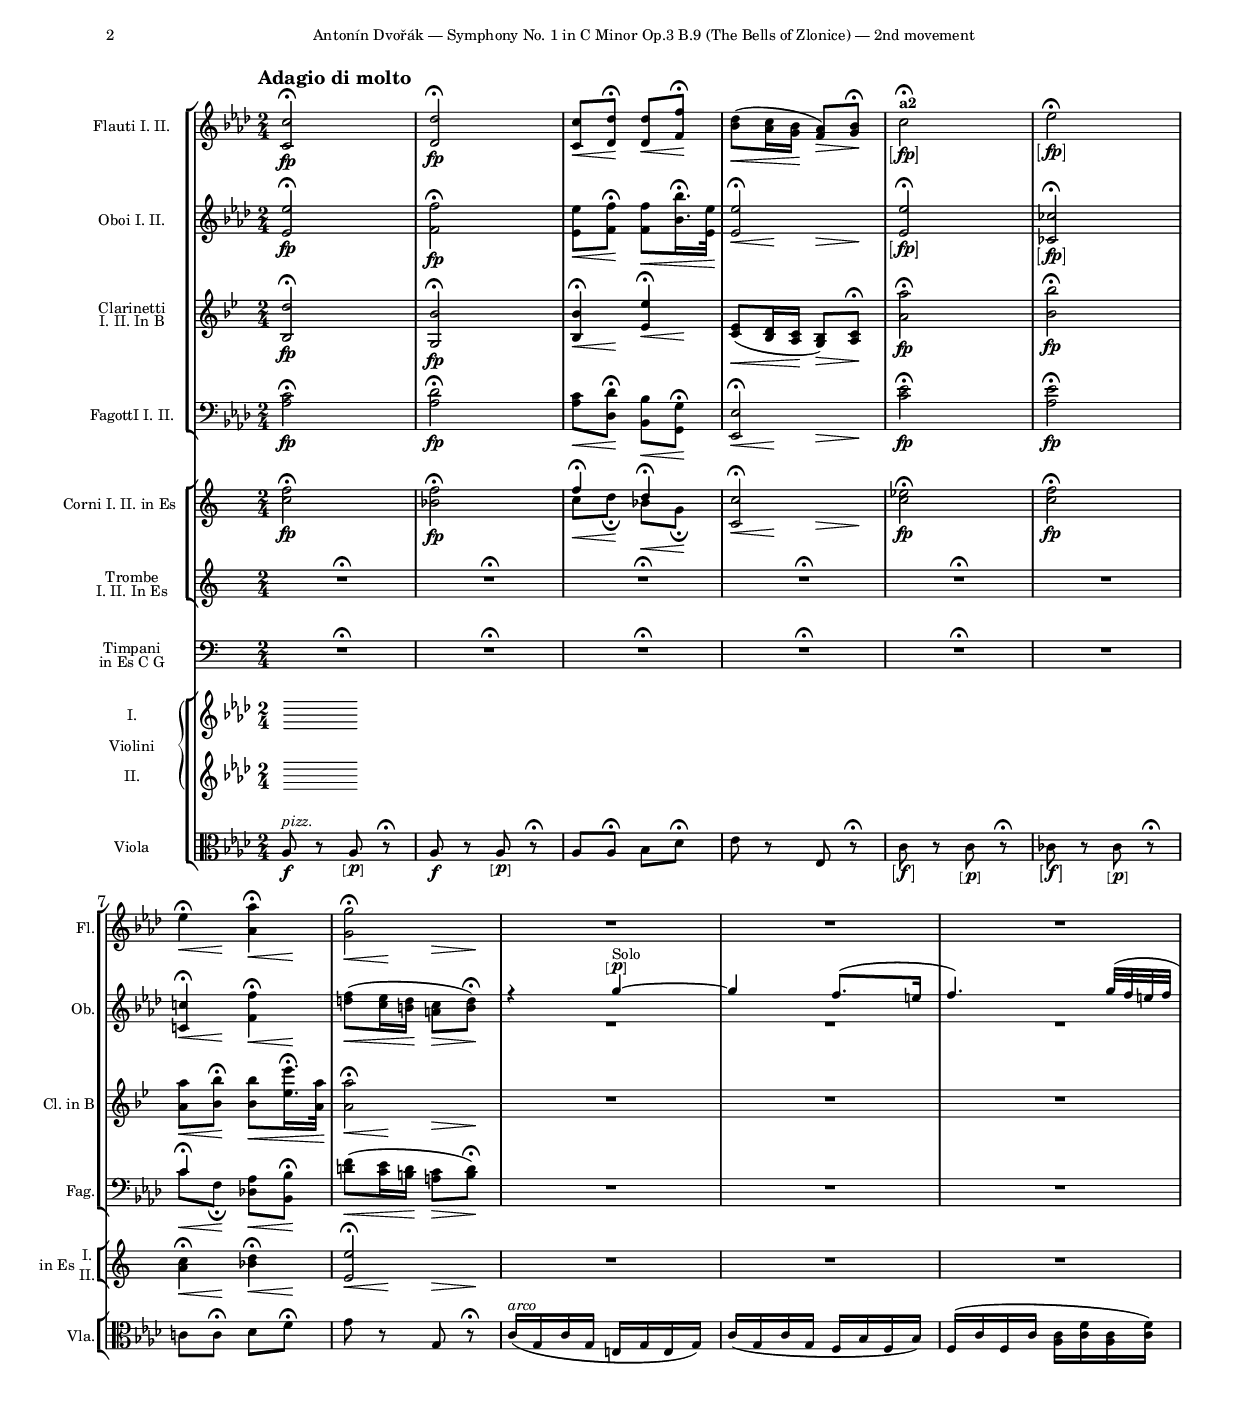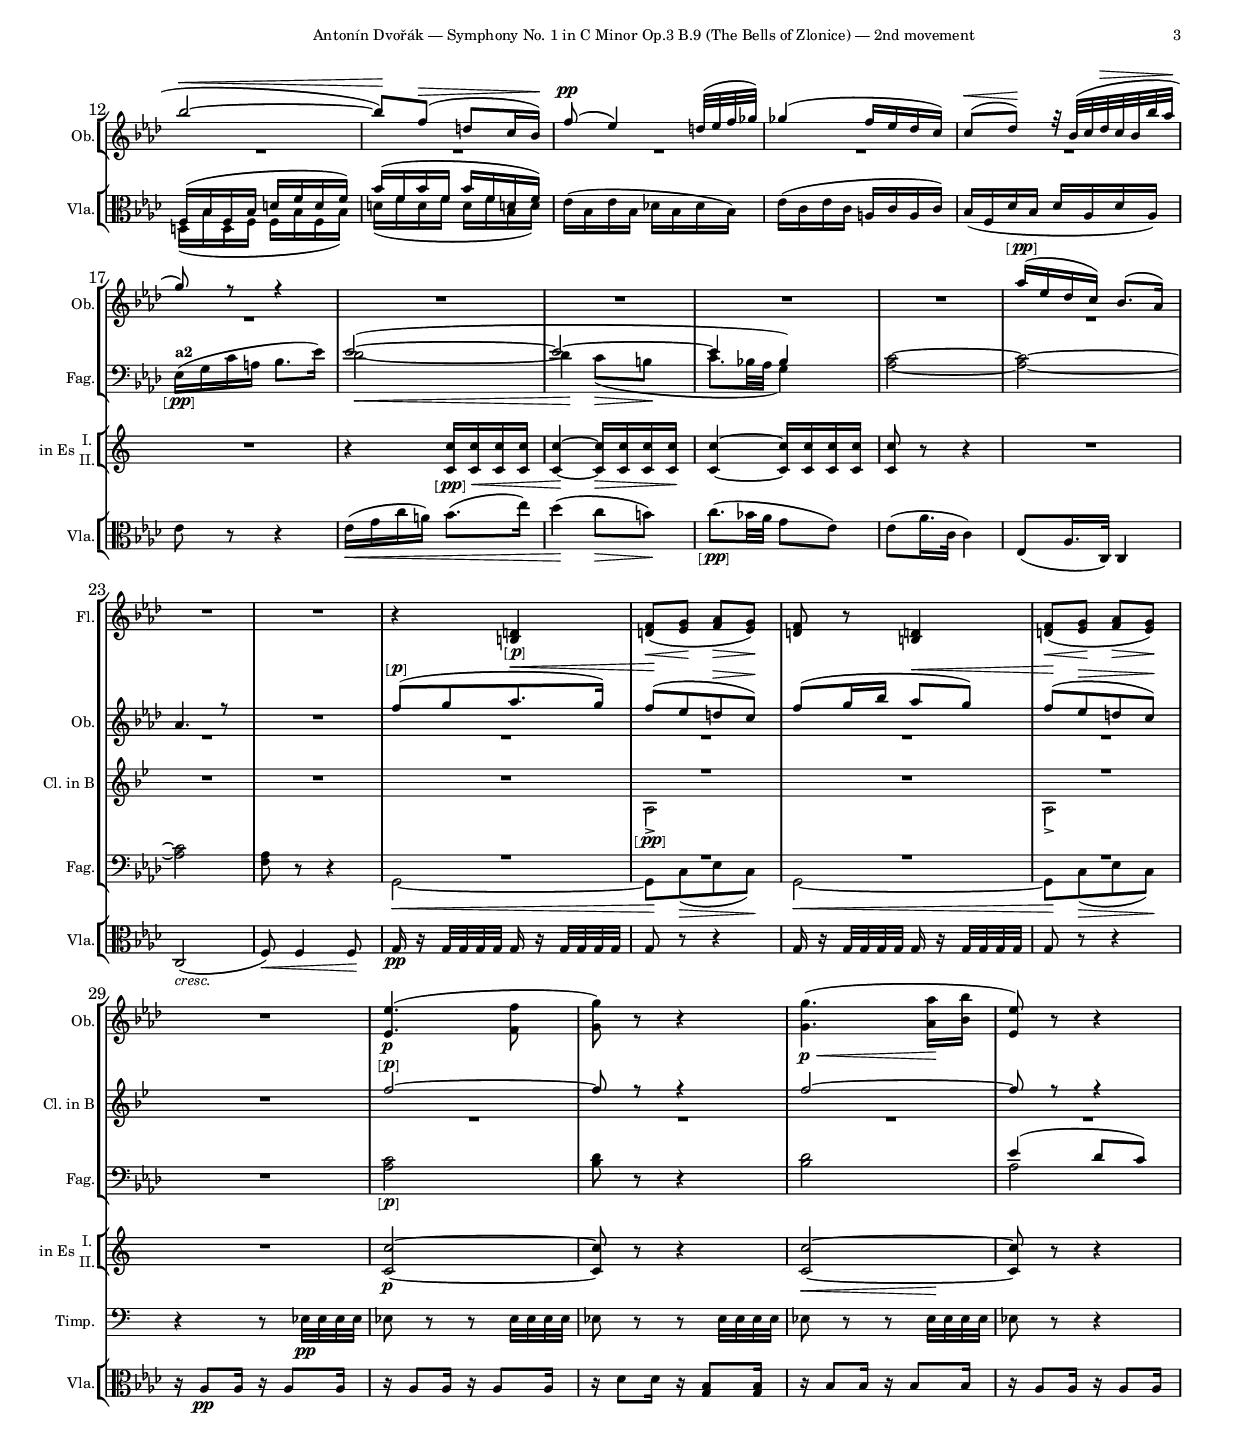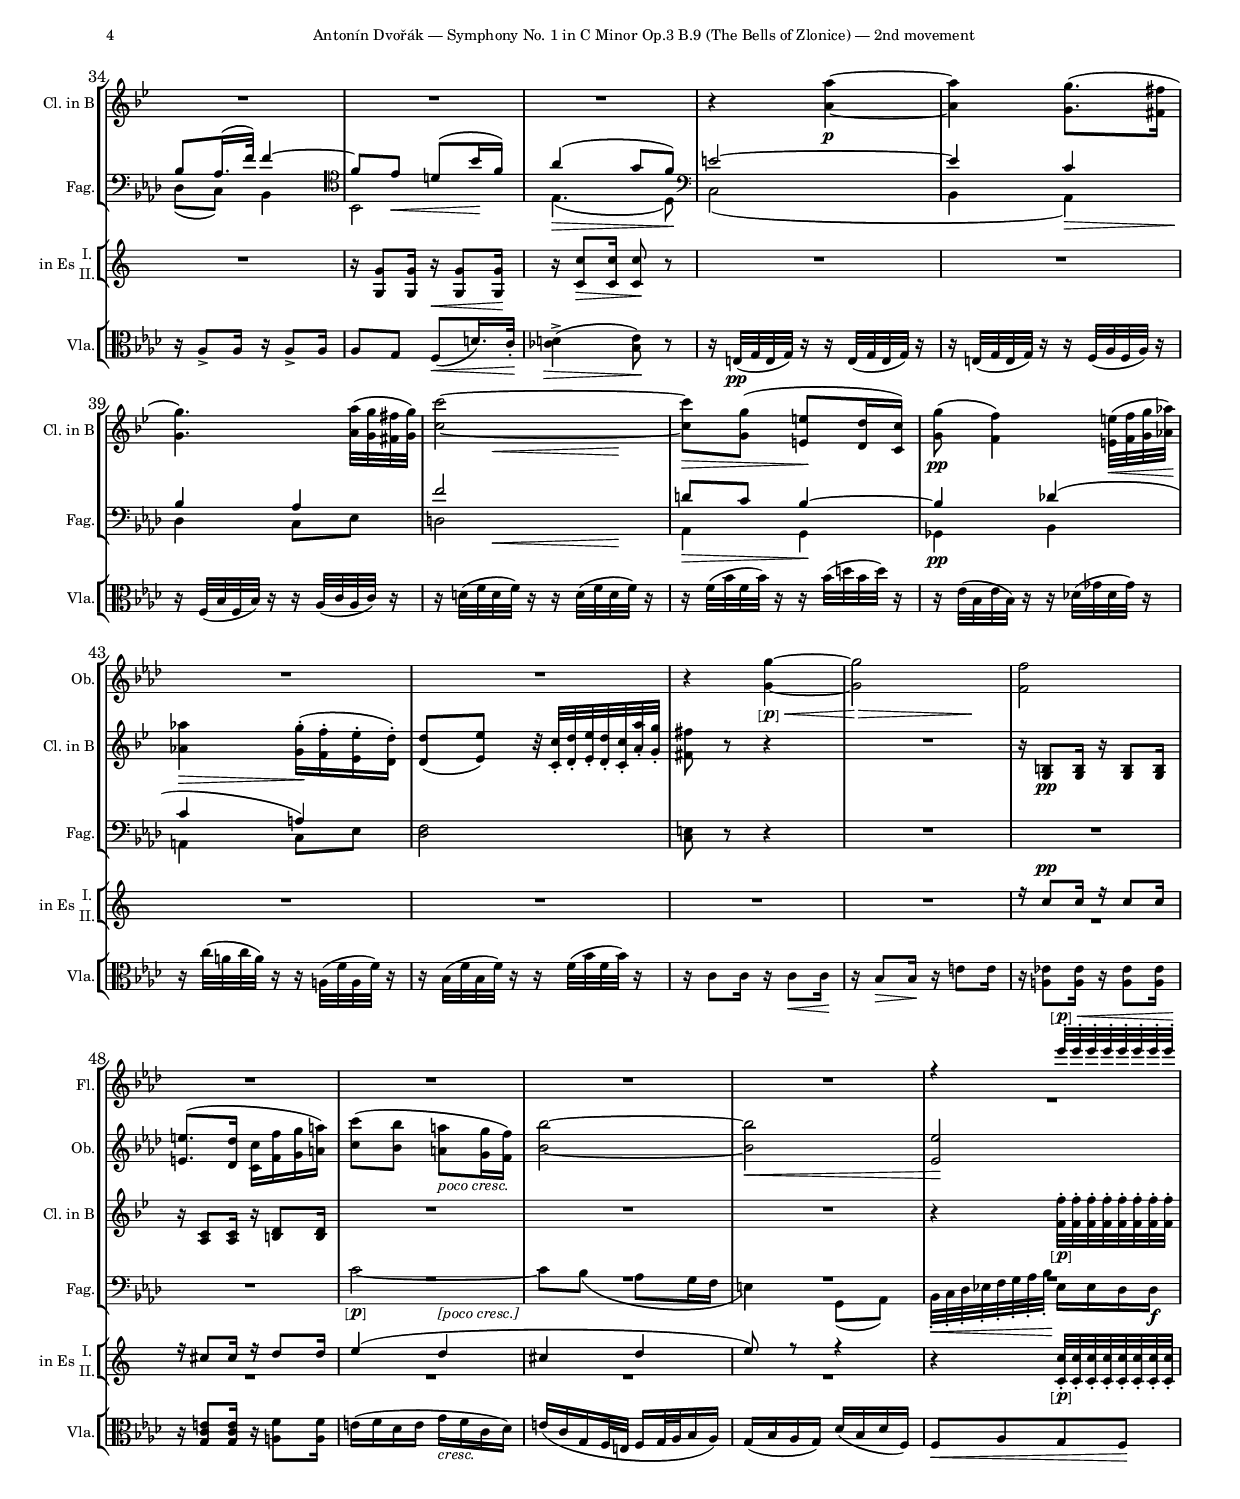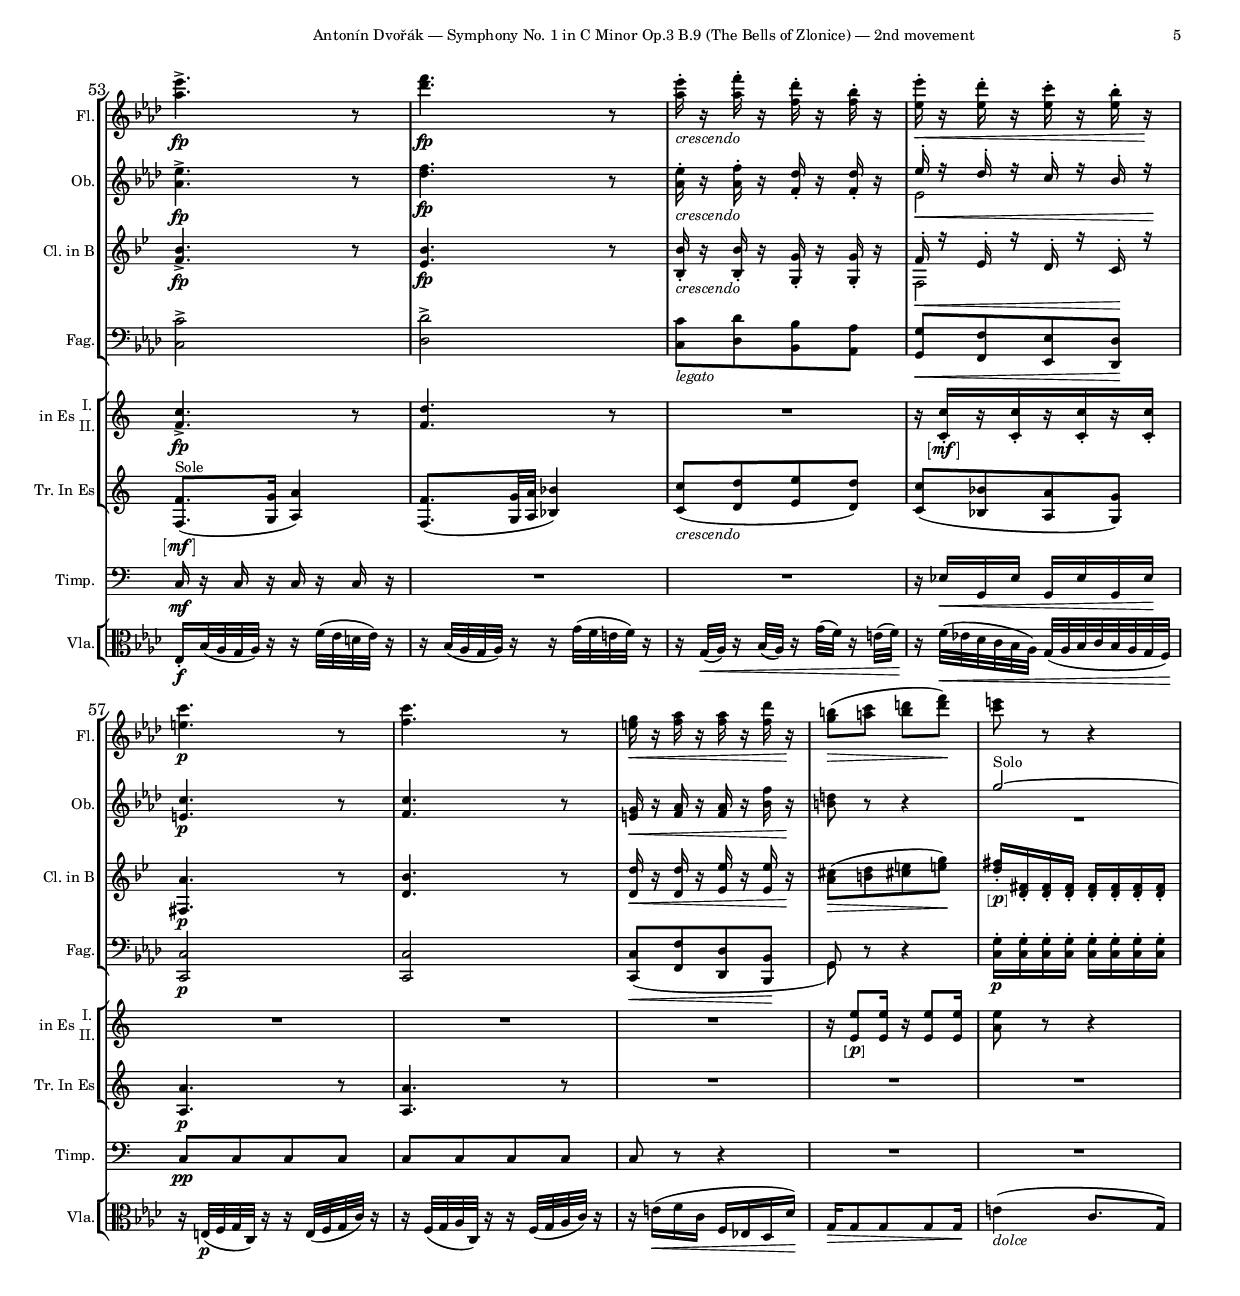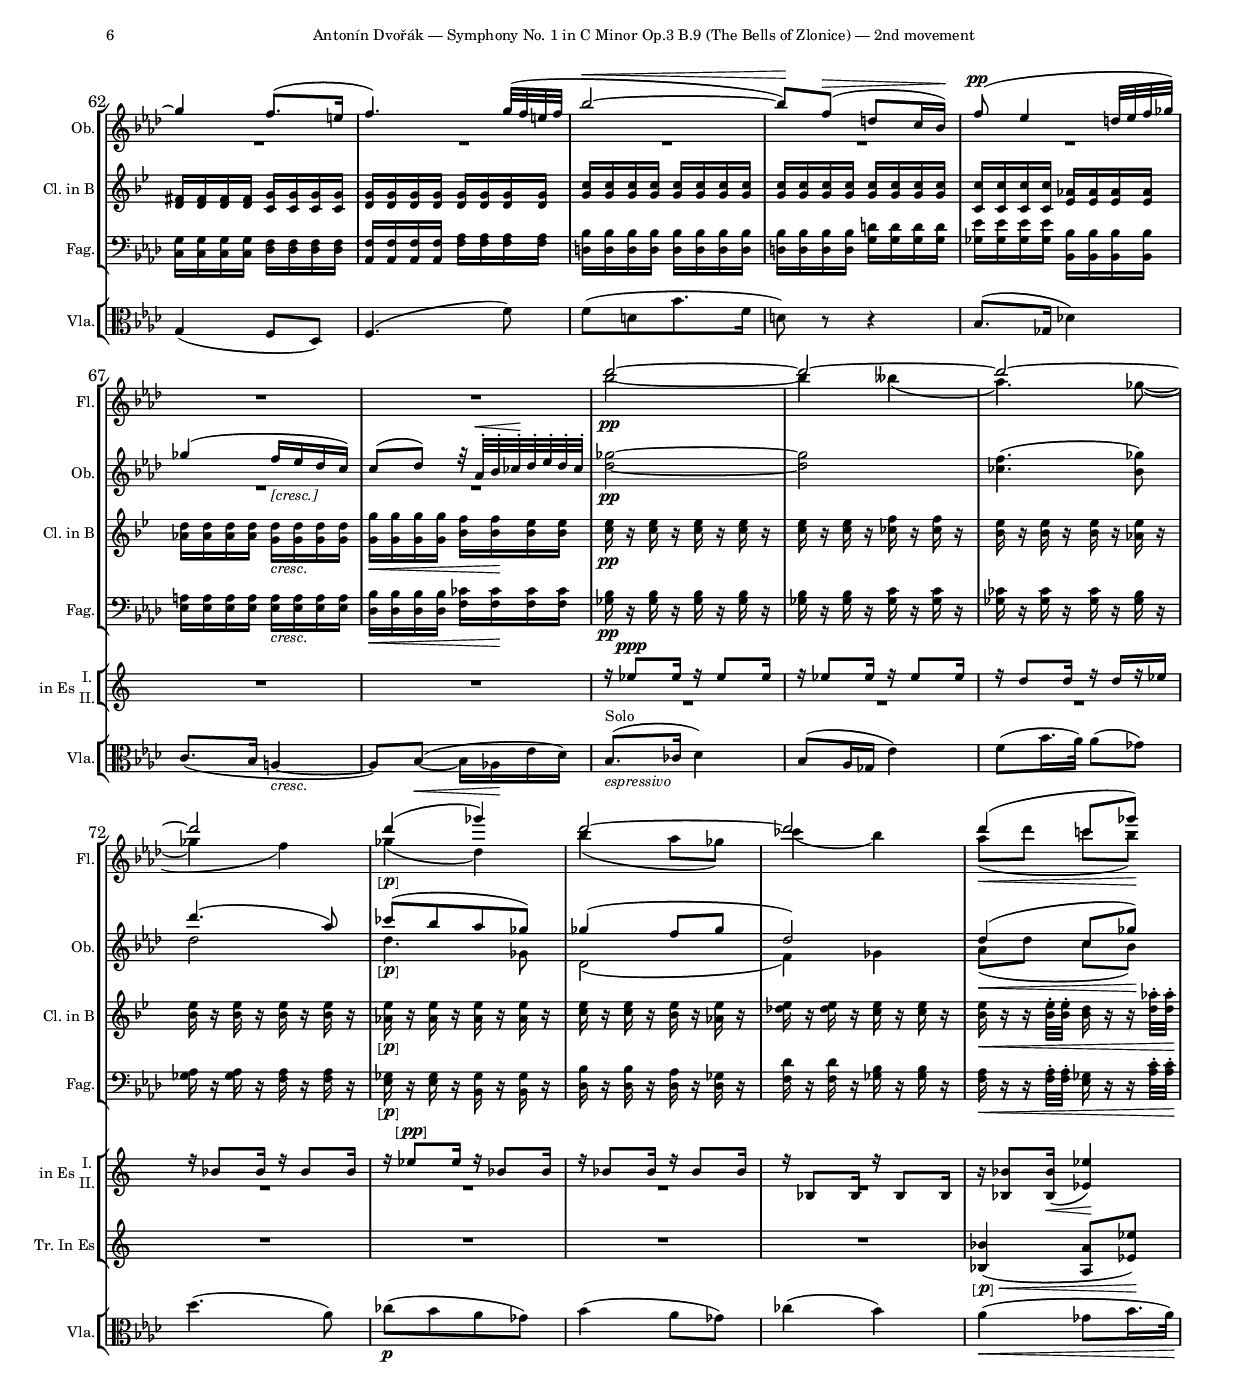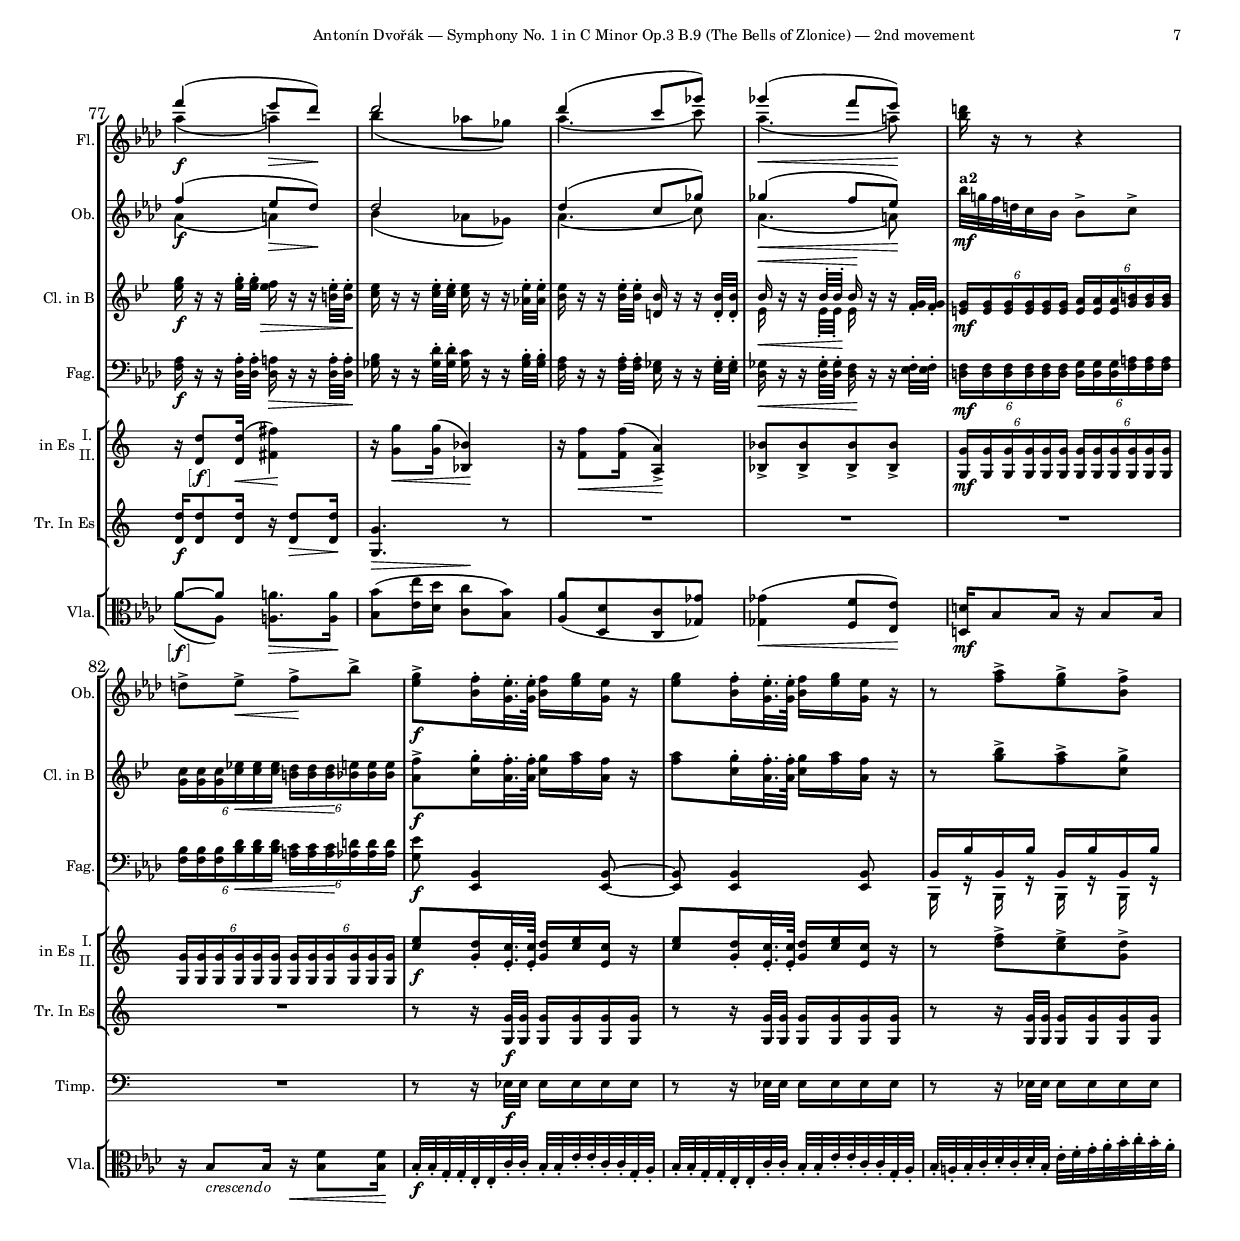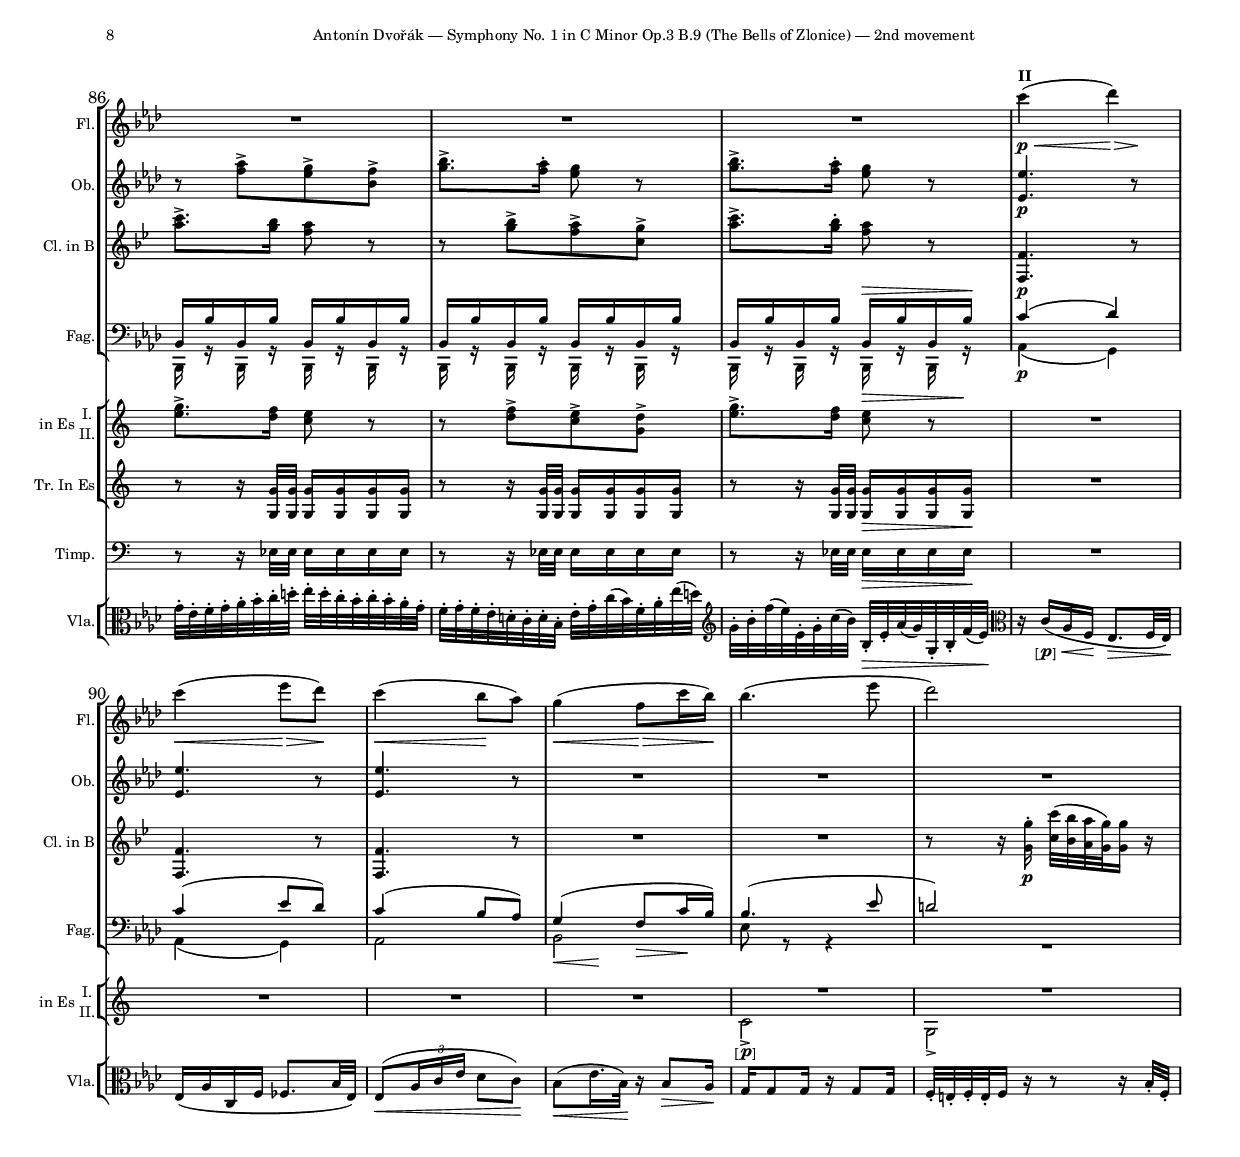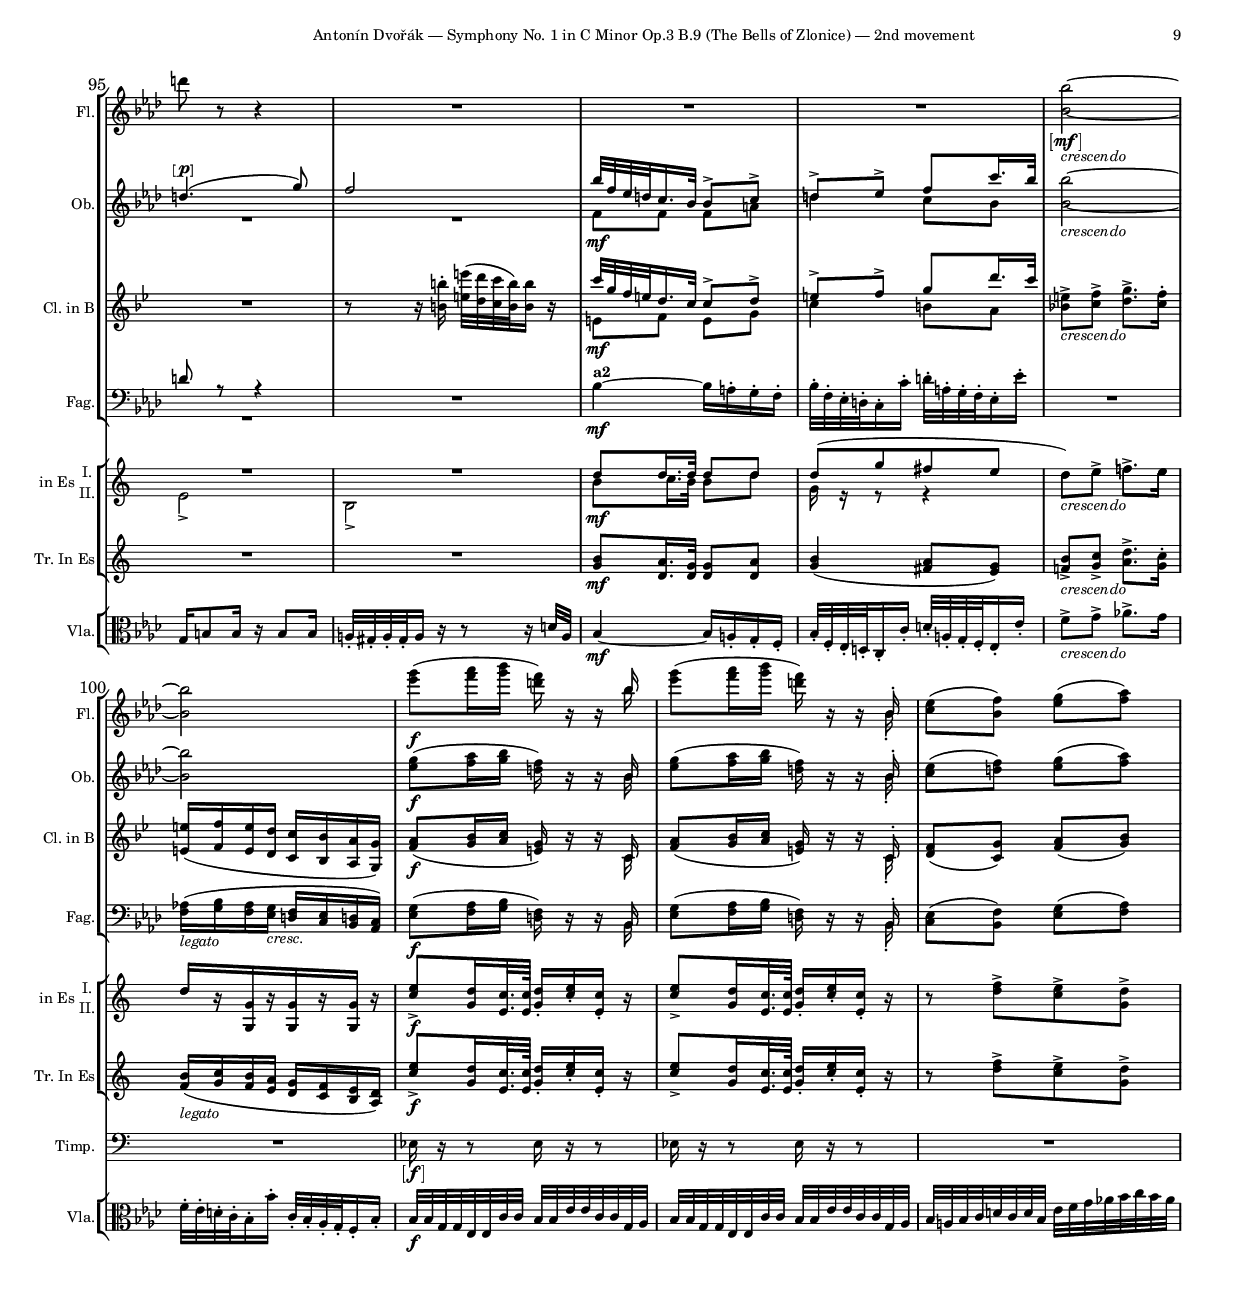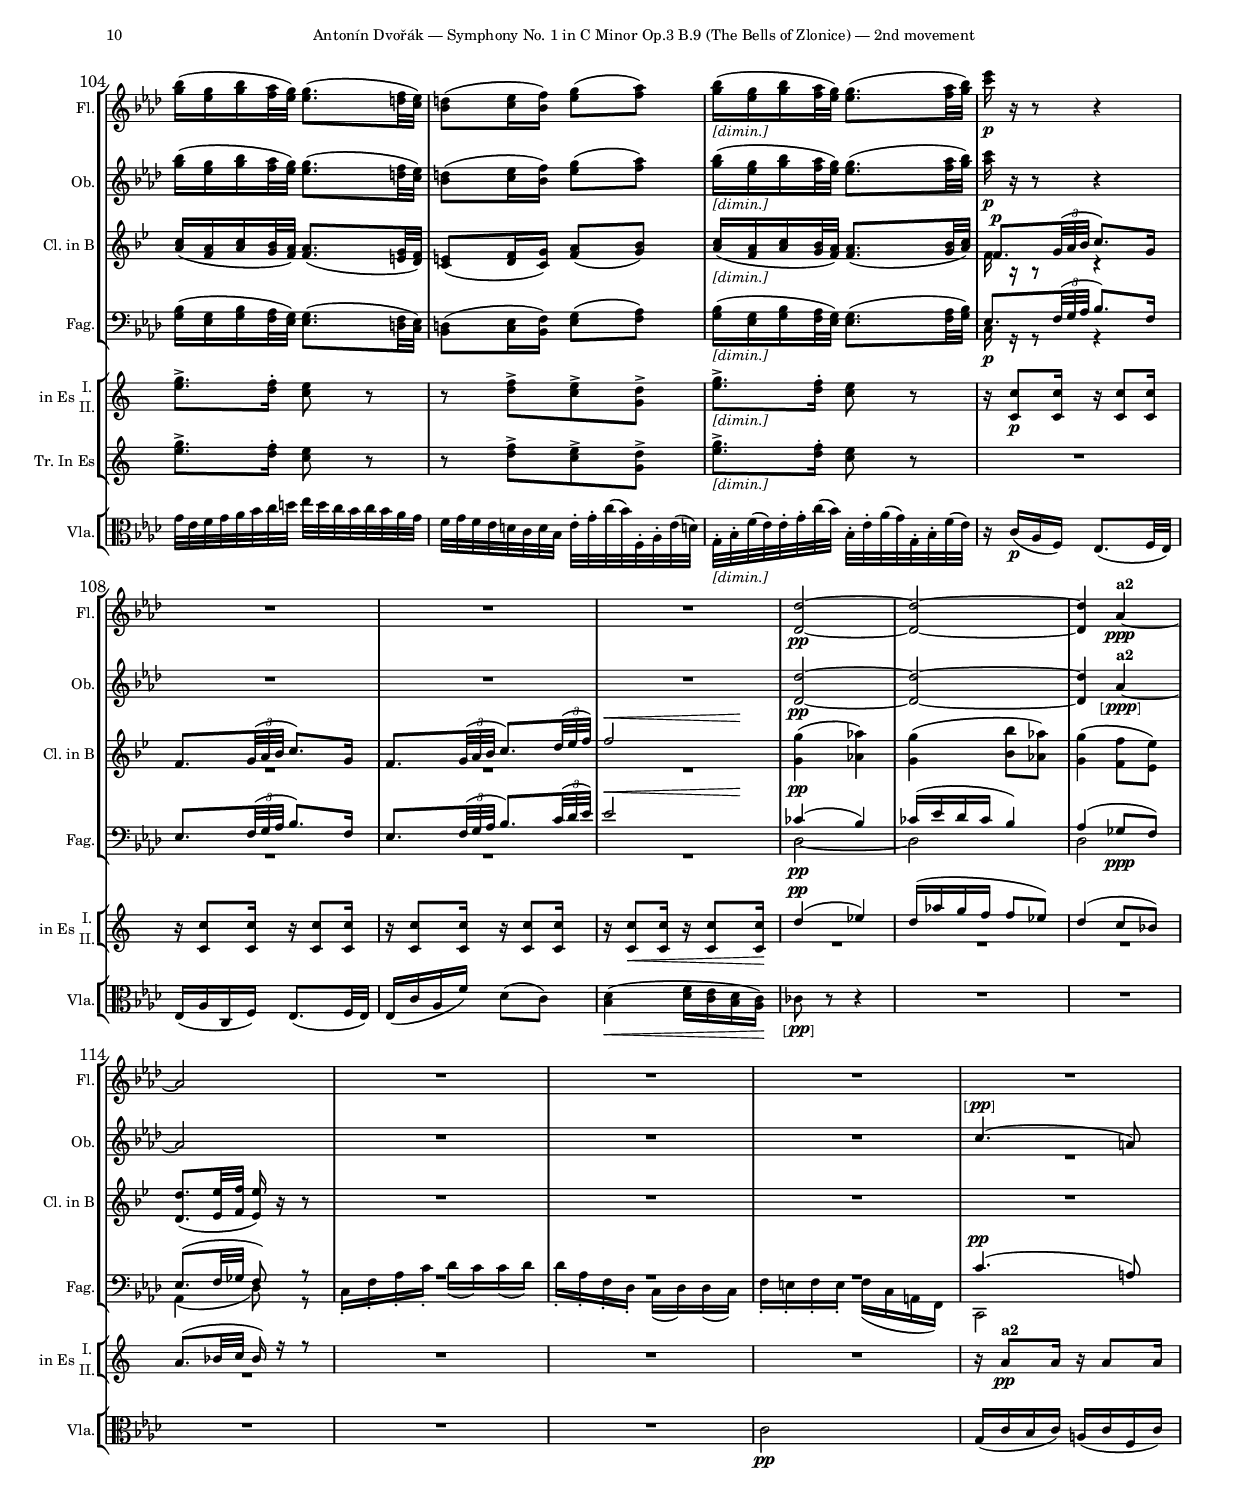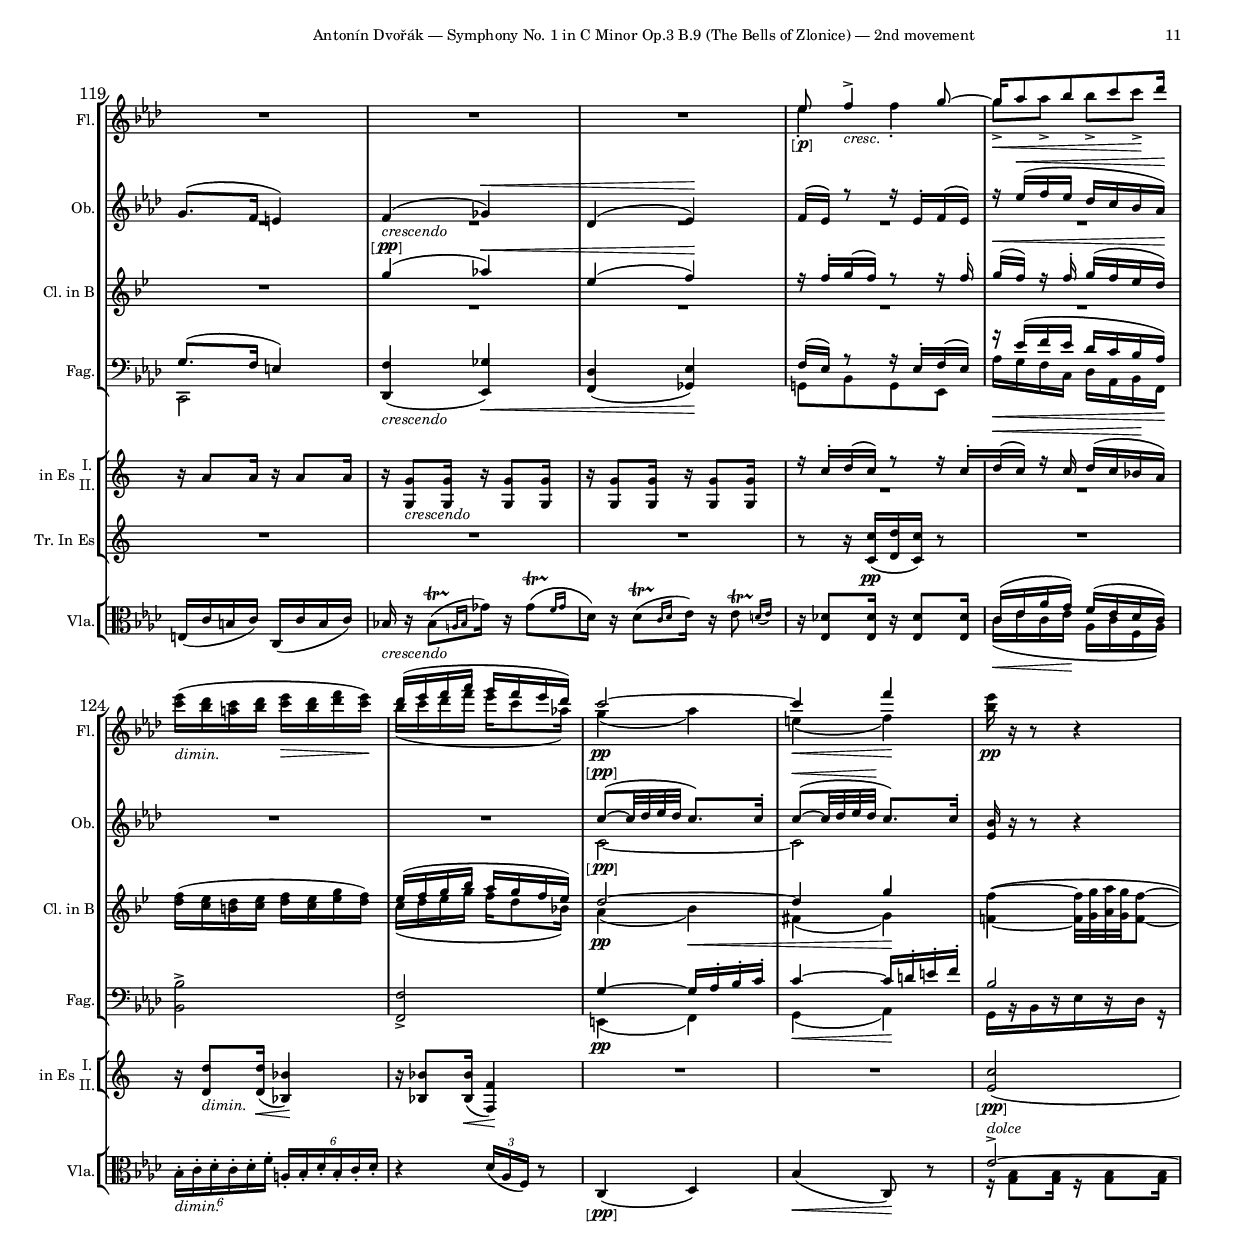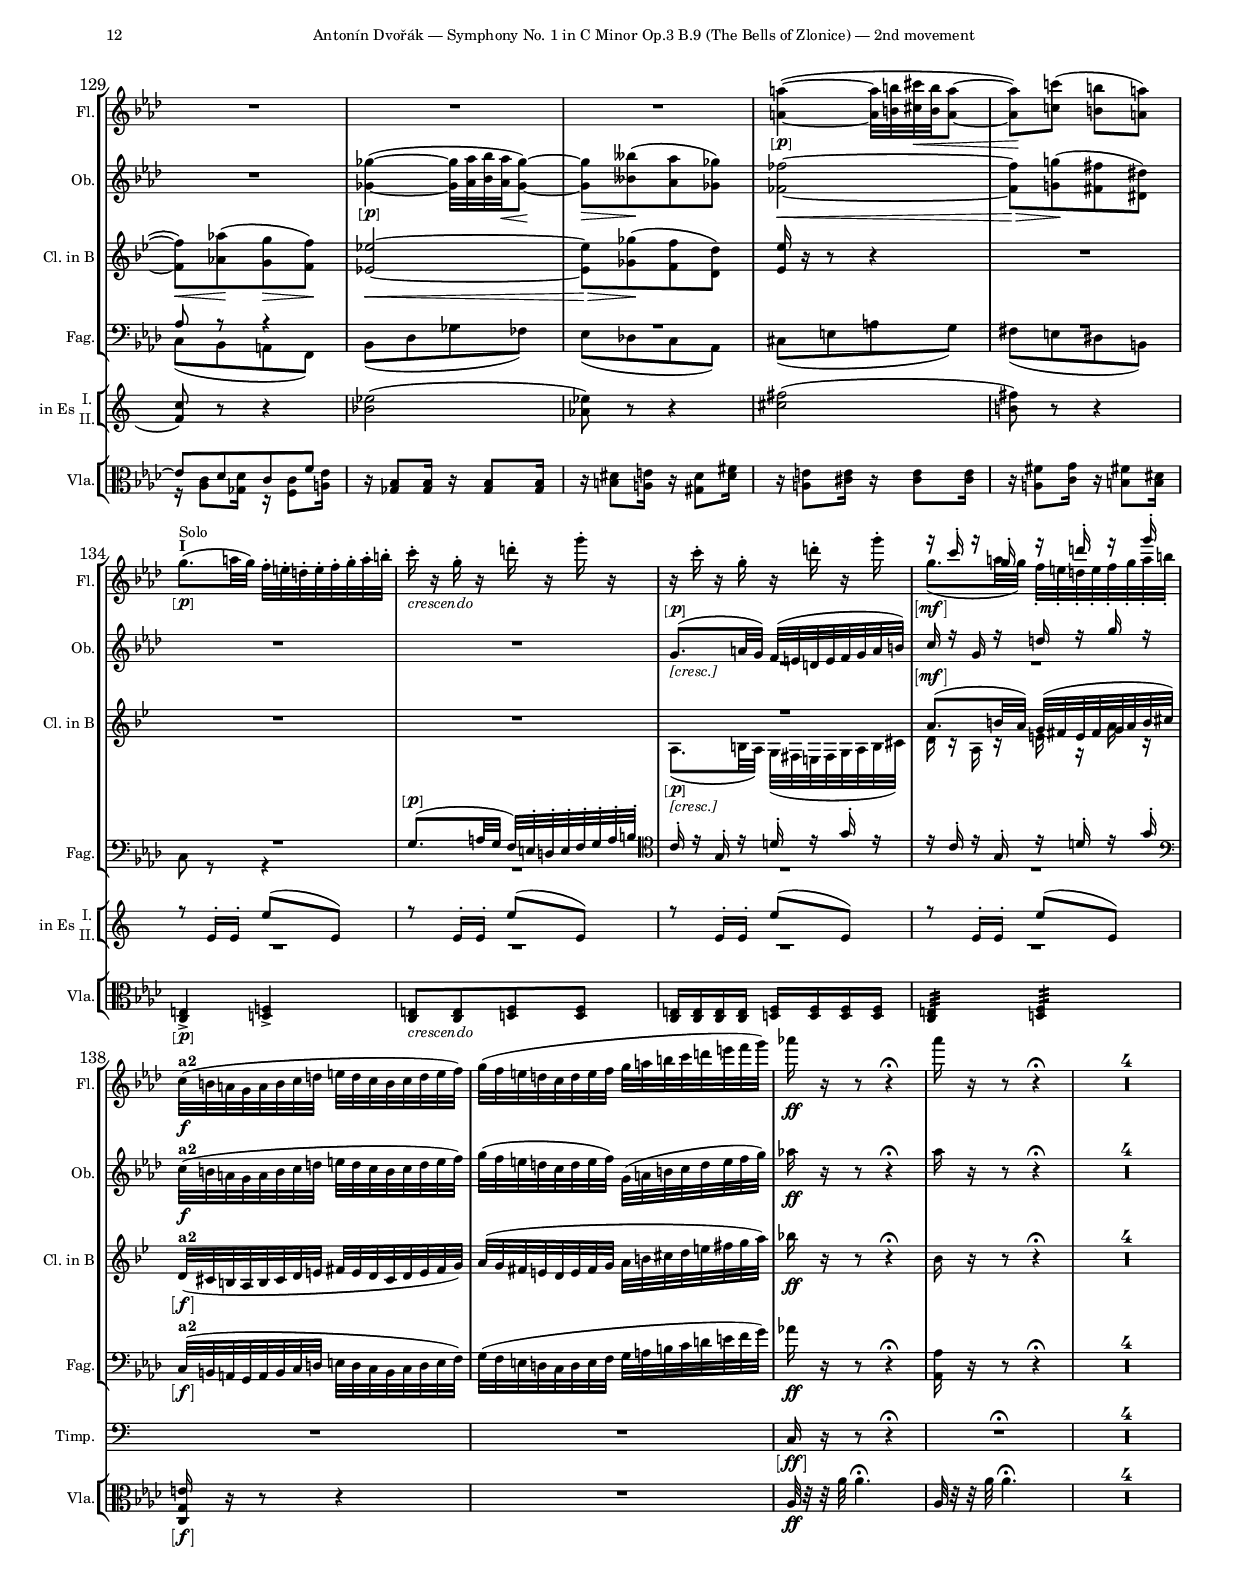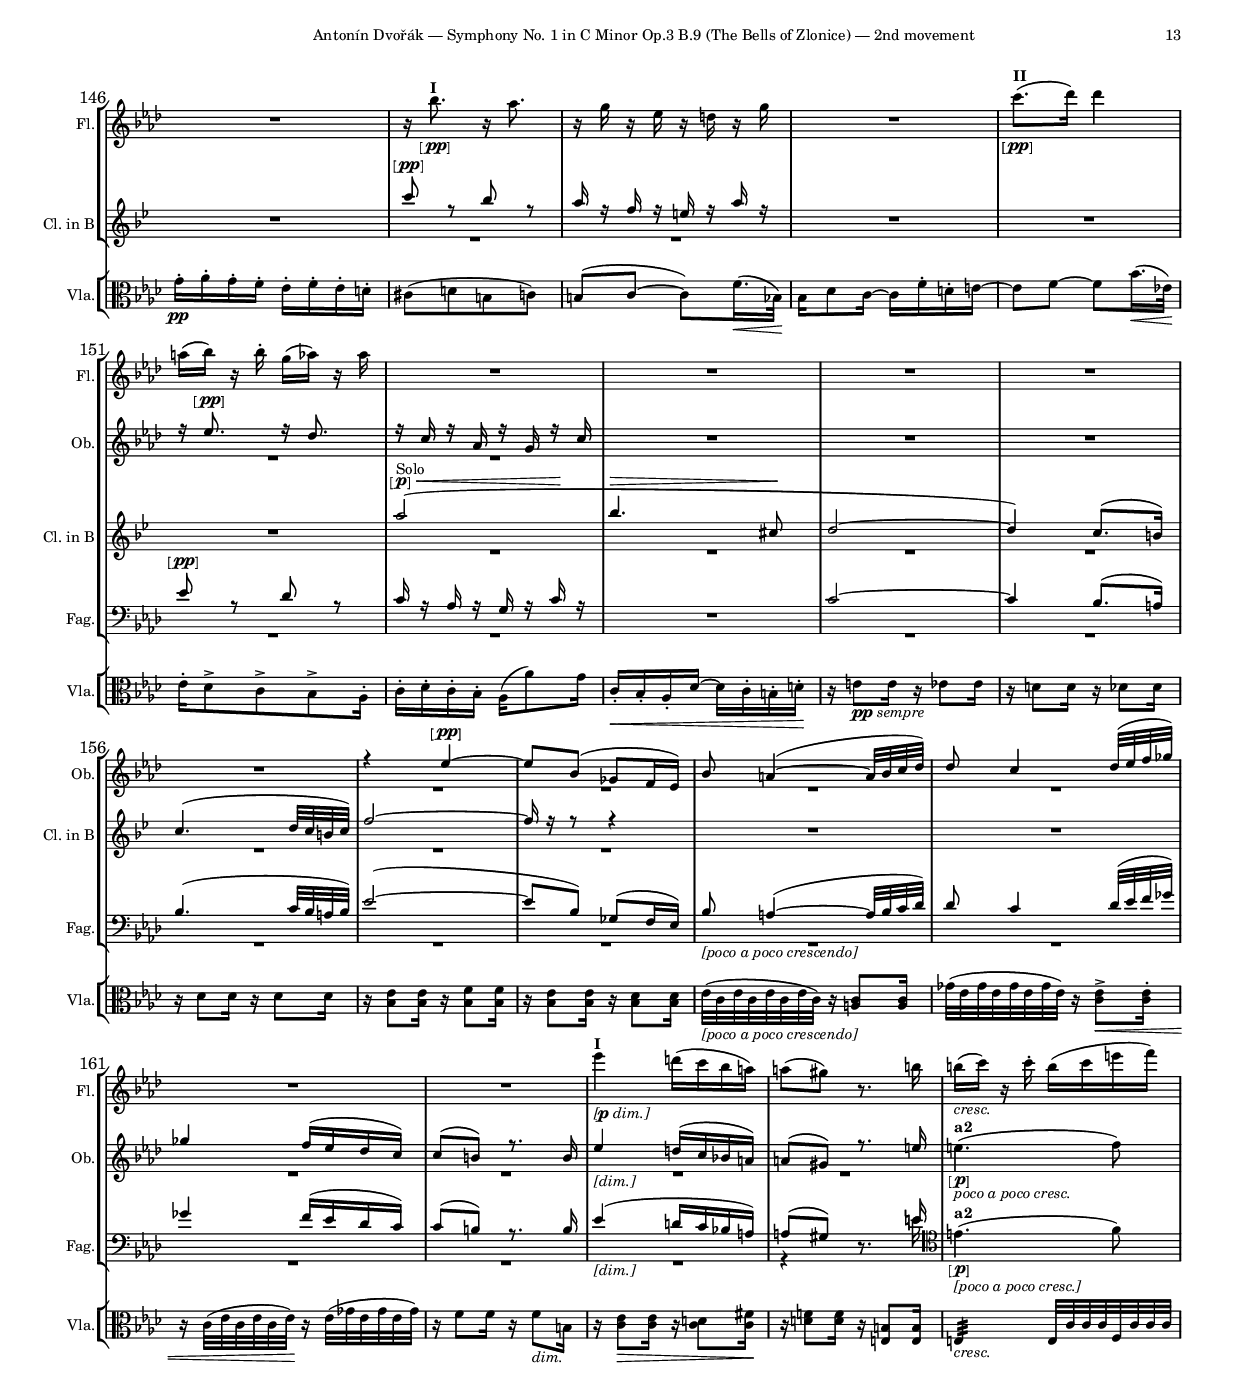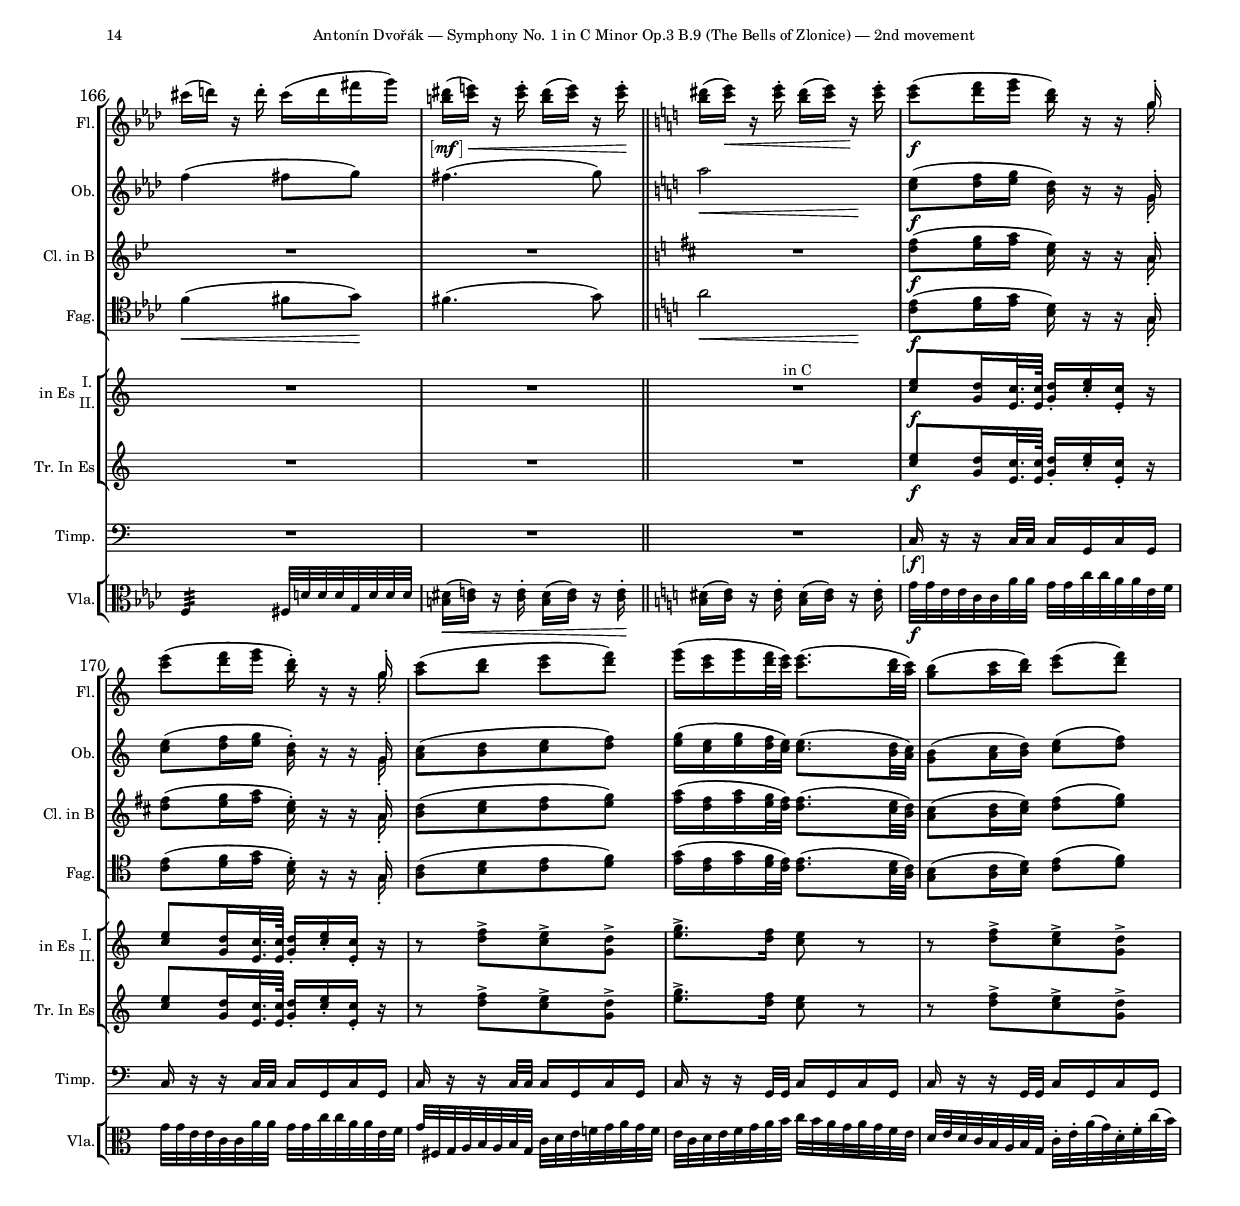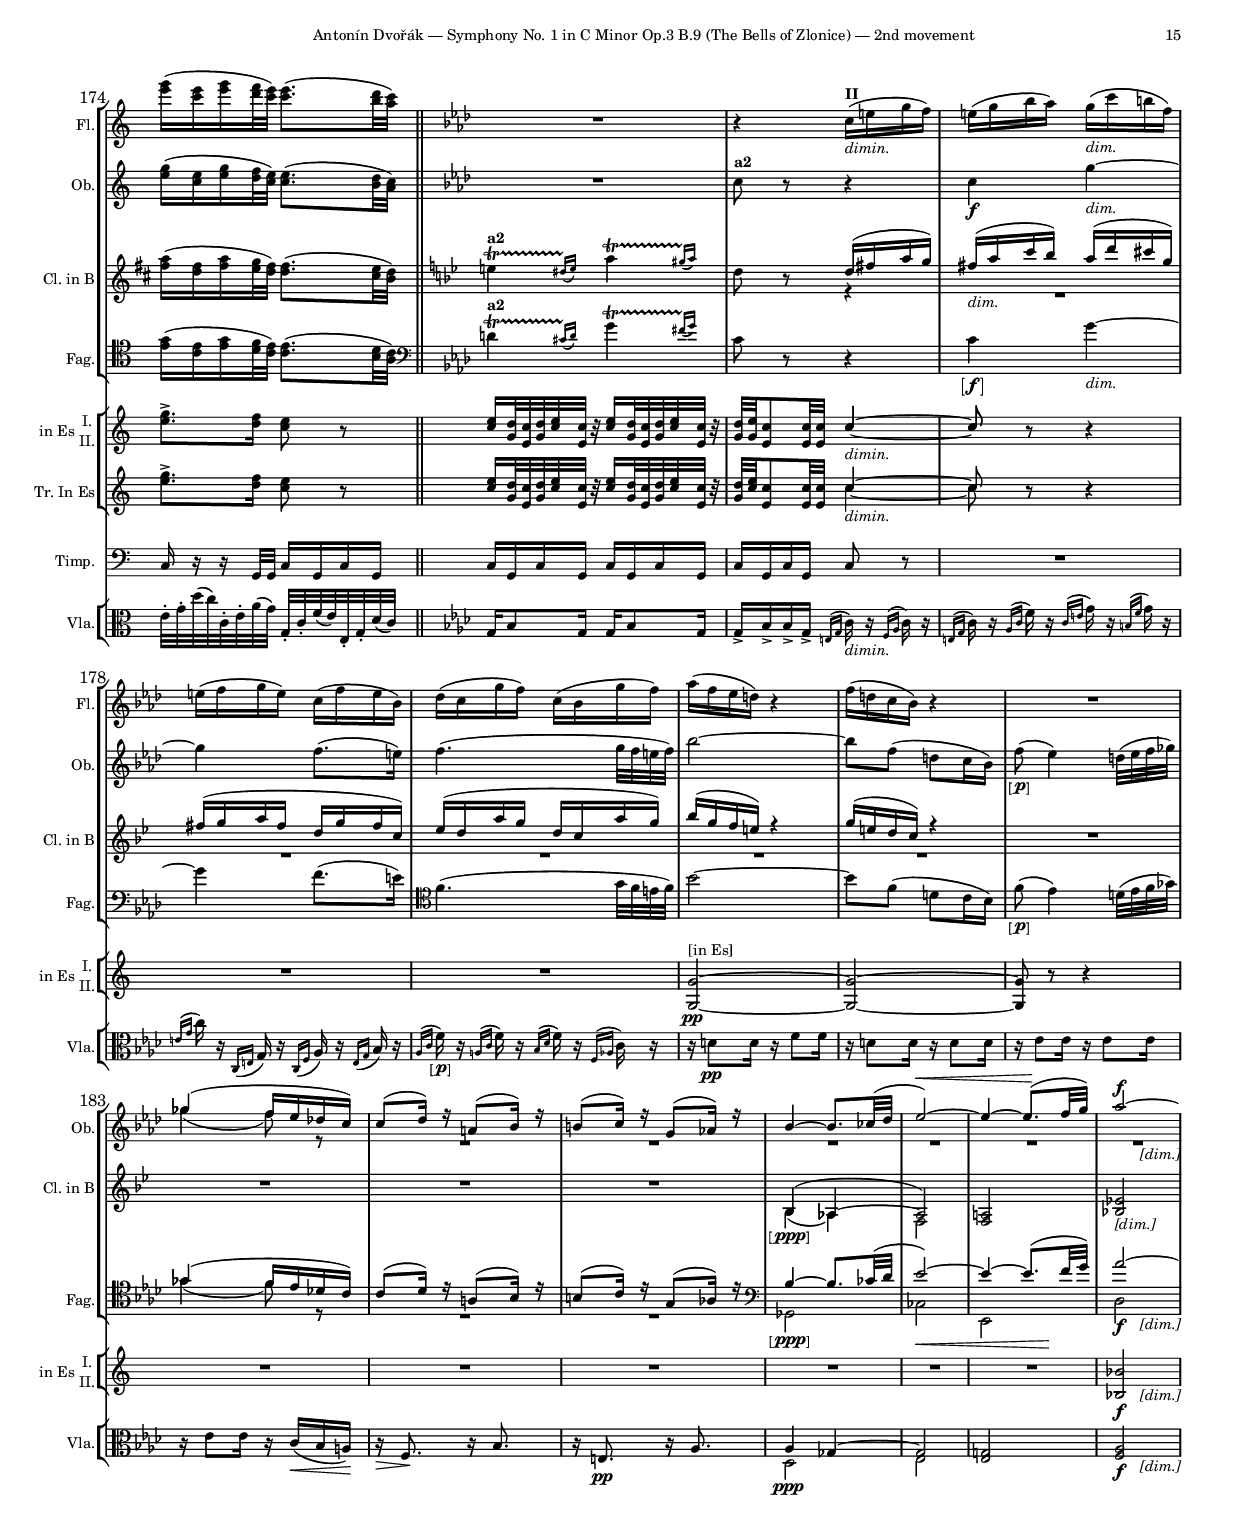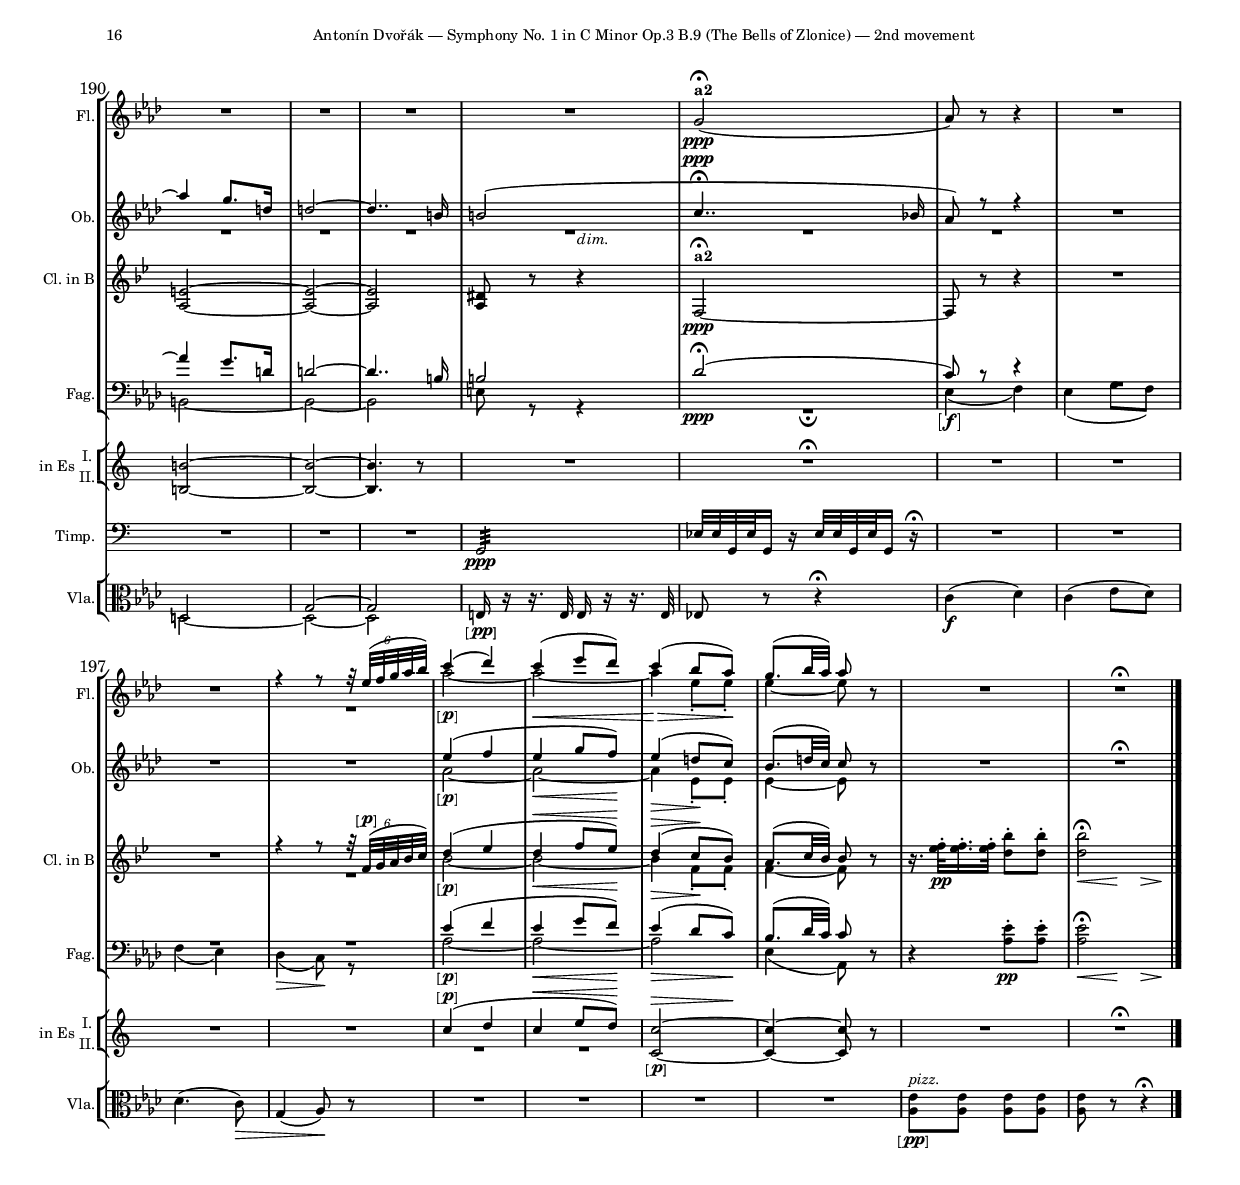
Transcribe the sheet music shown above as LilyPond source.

%###############################################################################
%#                                 H E A D E R                                 #
%###############################################################################
%
%  Composer           : Antonín Dvořák(1841 - 1904)
%  work               : Symphony No. 1 in C Minor Op.3 B.9 (The Bells of
%                       Zlonice)
%  Source             : Souborné vydání díla, series 3, vol.1. Prague SHV,
%                       1961. Plate H 3225. 
%  Type of score      : Score conductor mvt II
%  Typesetter         : Sébastien MANEN
%  date of initiation : Monday 19 August 2024, 16:45
%
%###############################################################################
%#                          I N C L U D E   F I L E S                          #
%###############################################################################
\version "2.24.3"
\include "./00-Common/DvorakSymph1_Header.ily"
%  work        : Symphony No. 1 in C Minor Op.3 B.9 (The Bells of Zlonice)
%  typesetter  : Sébastien MANEN
%  date        : Monday 19 August 2024, 16:45
%###############################################################################
%#                          P A P E R   S E C T I O N                          #
%###############################################################################
\paper {
	ragged-last-bottom = ##t
	ragged-bottom = ##t
	left-margin = 18 \mm
%	indent = 0
%	annotate-spacing = ##t
%	max-systems-per-page = 1
%	first-page-number = 0
%	slashSeparator = \markup {
%		\center-align \hspace #-6
%		\vcenter \combine
%		\beam #3.3 #0.5 #0.54
%		\raise #1.24 \beam #3.3 #0.5 #0.54
%	}
%	system-separator-markup = \slashSeparator
	bookTitleMarkup = \markup {
		\column {
			\vspace #15
			\fill-line {
				\fromproperty #'header:composer
			}
			\vspace #10
			\fill-line {
				\fromproperty #'header:title
			}
			\vspace #10
			\fill-line {
				\fromproperty #'header:subtitle
			}
		}
	}
	oddHeaderMarkup = \markup {
		\unless \on-first-page \fill-line {
			\null
			\center-column {
				\fromproperty #'header:subsubtitle
				\fromproperty #'header:instrument
				\vspace #1
			}
			\fromproperty #'page:page-number-string
		}
	}
	evenHeaderMarkup = \markup {
		\unless \on-first-page \fill-line {
			\fromproperty #'page:page-number-string
			\center-column {
				\fromproperty #'header:subsubtitle
				\fromproperty #'header:instrument
				\vspace #1
			}
			\null
		}
	}
	oddFooterMarkup = \markup {
		\column {
			\fill-line {
				\if \on-page #1 \fromproperty #'header:copyright
			}
		}
	}
}

%  work        : Symphony No. 1 in C Minor Op.3 B.9 (The Bells of Zlonice)
%  typesetter  : Sébastien MANEN
%  date        : Monday 19 August 2024, 16:45
%###############################################################################
%#                 T I M E   A N D   T E M P O   S E C T I O N                 #
%###############################################################################
timeMvtI = {
	\time 2/2
	\tempo "Maestoso"
}
timeMvtII = {
	\time 2/4
	\tempo "Adagio di molto"
}
timeMvtIII = {
	\time 2/4
	\tempo "Allegretto"
}
timeMvtIV = {
	\time 2/4
	\tempo "Allegro animato"
}

%  work        : Symphony No. 1 in C Minor Op.3 B.9 (The Bells of Zlonice)
%  typesetter  : Sébastien MANEN
%  date        : Monday 19 August 2024, 16:45
%###############################################################################
%#                         L A Y O U T   S E C T I O N                         #
%###############################################################################
#(set-global-staff-size 13) % 13
\layout {
	#(layout-set-staff-size 13) % 13
%	\set Score.alternativeNumberingStyle = #'numbers
	\set Score.rehearsalMarkFormatter = #format-mark-alphabet
	\set Staff.soloText = #"I"
	\set Staff.soloIIText = #"II"
	\set Staff.aDueText = #"a2"
	\compressEmptyMeasures
	\context {
		\Score
		\override MetronomeMark.font-size = #2
%		\override RehearsalMark.font-size = #8 % 8
%		\override RehearsalMark.extra-spacing-width = #'(-0.2 . 0.2)
%		\override RehearsalMark.extra-spacing-width = #'(-0.7 . 0.7)
%		\override RehearsalMark.outside-staff-priority = ##f
		\override BarNumber.font-size = #1 % 3
	}
	\context {
		\StaffGroup
		\override SystemStartBracket.collapse-height = #4
	}
	\context {
		\Staff
		\RemoveEmptyStaves
%		\RemoveAllEmptyStaves
		\consists #Measure_counter_engraver
		\override StaffEllipsis.break-visibility = ##(#f #f #f)
	}
	\context {
		\RhythmicStaff
		\RemoveAllEmptyStaves
	}
	\context {
		\Voice
		\override TupletBracket.bracket-visibility = ##f
		\override Hairpin.to-barline = ##f
		\override TupletNumber.avoid-slur = #'ignore
		\override TrillSpanner.bound-details.right.padding = #1  % 1.8
		\override TrillSpanner.bound-details.right.end-on-accidental = ##f
		\override TrillSpanner.bound-details.right.adjust-on-neighbor = ##f
		\override TrillSpanner.to-barline = ##f
		\override Hairpin.height = #0.55
		\override DynamicTextSpanner.font-size = #1
%		\override DynamicText.font-size = #1
%		\override TextScript.font-size = #1
	}
}
layoutHorn = {
	\set Staff.soloText = #"III"
	\set Staff.soloIIText = #"IV"
	\set Staff.aDueText = #"a2"
}
layoutPosaune = {
	\set Staff.soloText = #"III"
	\set Staff.soloIIText = #"Tuba"
	\set Staff.aDueText = #"a2"
}

%  work        : Symphony No. 1 in C Minor Op.3 B.9 (The Bells of Zlonice)
%  typesetter  : Sébastien MANEN
%  date        : Monday 19 August 2024, 16:45
%###############################################################################
%#                     S T A F F   N A M E   :   M V T   I                     #
%###############################################################################
nameStaffIMvtI = {
	\set Staff.instrumentName = "Flauti I. II."
	\set Staff.shortInstrumentName = "Fl."
	\set Staff.midiInstrument = #""
}
nameStaffIIMvtI = {
	\set Staff.instrumentName = "Oboi I. II."
	\set Staff.shortInstrumentName = "Ob."
	\set Staff.midiInstrument = #""
}
nameStaffIIIMvtI = {
	\set Staff.instrumentName = "Corno Inglese"
	\set Staff.shortInstrumentName = "Cor. Ing."
	\set Staff.midiInstrument = #""
}
nameStaffIVMvtI = {
	\set Staff.instrumentName = \markup {
		\center-column {
			\lower #1 "Clarinetti" "I. II. In B"
		}
	}
	\set Staff.shortInstrumentName = "Cl. in B"
	\set Staff.midiInstrument = #""
}
nameStaffVMvtI = {
	\set Staff.instrumentName = "FagottI I. II."
	\set Staff.shortInstrumentName = "Fag."
	\set Staff.midiInstrument = #""
}
nameStaffVIMvtI = {
	\set Staff.instrumentName = "I. II. In F"
	\set Staff.shortInstrumentName = \markup {
		\line {
			\hspace #5 \lower #1.5 "in F"
			\center-column {
				"I." "II."
			}
		}
	}
	\set Staff.midiInstrument = #""
}
nameStaffVIIMvtI = {
	\set Staff.instrumentName = "III. IV. in Es"
	\set Staff.shortInstrumentName = \markup {
		\line {
			\hspace #5 \lower #1.5 "in Es"
			\center-column {
				"III" "IV"
			}
		}
	}
	\set Staff.midiInstrument = #""
}
nameStaffVIIIMvtI = {
	\set Staff.instrumentName = \markup {
		\center-column {
			\lower #1 "Trombe" "I. II. In Es"
		}
	}
	\set Staff.shortInstrumentName = "Tr. in Es"
	\set Staff.midiInstrument = #""
}
nameStaffIXMvtI = {
	\set Staff.instrumentName = \markup {
		\center-column {
			\lower #1 "I." "II."
		}
	}
	\set Staff.shortInstrumentName = \markup {
		\center-column {
			\lower #1 "I." "II."
		}
	}
	\set Staff.midiInstrument = #""
}
nameStaffXMvtI = {
	\set Staff.instrumentName = "III."
	\set Staff.shortInstrumentName = "III."
	\set Staff.midiInstrument = #""
}
nameStaffXIMvtI = {
	\set Staff.instrumentName = \markup {
		\center-column {
			\lower #1 "Timpani" "in C G Es"
		}
	}
	\set Staff.shortInstrumentName = "Timp."
	\set Staff.midiInstrument = #""
}
nameStaffXIIMvtI = {
	\set Staff.instrumentName = "I."
	\set Staff.shortInstrumentName = "I."
	\set Staff.midiInstrument = #""
}
nameStaffXIIIMvtI = {
	\set Staff.instrumentName = "II."
	\set Staff.shortInstrumentName = "II."
	\set Staff.midiInstrument = #""
}
nameStaffXIVMvtI = {
	\set Staff.instrumentName = "Viola"
	\set Staff.shortInstrumentName = "Vla."
	\set Staff.midiInstrument = #""
}
nameStaffXVMvtI = {
	\set Staff.instrumentName = "Violoncelli"
	\set Staff.shortInstrumentName = "Vlc."
	\set Staff.midiInstrument = #""
}
nameStaffXVIMvtI = {
	\set Staff.instrumentName = "Contrabassi"
	\set Staff.shortInstrumentName = "Cb."
	\set Staff.midiInstrument = #""
}
%###############################################################################
%#                    S T A F F   N A M E   :   M V T   I I                    #
%###############################################################################
nameStaffIMvtII = {
	\set Staff.instrumentName = "Flauti I. II."
	\set Staff.shortInstrumentName = "Fl."
	\set Staff.midiInstrument = #""
}
nameStaffIIMvtII = {
	\set Staff.instrumentName = "Oboi I. II."
	\set Staff.shortInstrumentName = "Ob."
	\set Staff.midiInstrument = #""
}
nameStaffIIIMvtII = {
	\set Staff.instrumentName = \markup {
		\center-column {
			\lower #1 "Clarinetti" "I. II. In B"
		}
	}
	\set Staff.shortInstrumentName = "Cl. in B"
	\set Staff.midiInstrument = #""
}
nameStaffIVMvtII = {
	\set Staff.instrumentName = "FagottI I. II."
	\set Staff.shortInstrumentName = "Fag."
	\set Staff.midiInstrument = #""
}
nameStaffVMvtII = {
	\set Staff.instrumentName = "Corni I. II. in Es"
	\set Staff.shortInstrumentName = \markup {
		\line {
			\hspace #5 \lower #1.5 "in Es"
			\center-column {
				"I." "II."
			}
		}
	}
	\set Staff.midiInstrument = #""
}
nameStaffVIMvtII = {
	\set Staff.instrumentName = \markup {
		\center-column {
			\lower #1 "Trombe" "I. II. In Es"
		}
	}
	\set Staff.shortInstrumentName = "Tr. In Es"
	\set Staff.midiInstrument = #""
}
nameStaffVIIMvtII = {
	\set Staff.instrumentName = \markup {
		\center-column {
			\lower #1 "Timpani" "in Es C G"
		}
	}
	\set Staff.shortInstrumentName = "Timp."
	\set Staff.midiInstrument = #""
}
nameStaffVIIIMvtII = {
	\set Staff.instrumentName = "I."
	\set Staff.shortInstrumentName = "I."
	\set Staff.midiInstrument = #""
}
nameStaffIXMvtII = {
	\set Staff.instrumentName = "II."
	\set Staff.shortInstrumentName = "II."
	\set Staff.midiInstrument = #""
}
nameStaffXMvtII = {
	\set Staff.instrumentName = "Viola"
	\set Staff.shortInstrumentName = "Vla."
	\set Staff.midiInstrument = #""
}
nameStaffXIMvtII = {
	\set Staff.instrumentName = "Violoncelli"
	\set Staff.shortInstrumentName = "Vlc."
	\set Staff.midiInstrument = #""
}
nameStaffXIIMvtII = {
	\set Staff.instrumentName = "Contrabassi"
	\set Staff.shortInstrumentName = "Cb."
	\set Staff.midiInstrument = #""
}
%###############################################################################
%#                   S T A F F   N A M E   :   M V T   I I I                   #
%###############################################################################
nameStaffIMvtIII = {
	\set Staff.instrumentName = "Flauti I. II."
	\set Staff.shortInstrumentName = "Fl."
	\set Staff.midiInstrument = #""
}
nameStaffIIMvtIII = {
	\set Staff.instrumentName = "Oboi I. II."
	\set Staff.shortInstrumentName = "Ob."
	\set Staff.midiInstrument = #""
}
nameStaffIIIMvtIII = {
	\set Staff.instrumentName = \markup {
		\center-column {
			\lower #1 "Clarinetti" "I. II. In B"
		}
	}
	\set Staff.shortInstrumentName = "Cl. in B"
	\set Staff.midiInstrument = #""
}
nameStaffIVMvtIII = {
	\set Staff.instrumentName = "FagottI I. II."
	\set Staff.shortInstrumentName = "Fag."
	\set Staff.midiInstrument = #""
}
nameStaffVMvtIII = {
	\set Staff.instrumentName = "Corni I. II. in Es"
	\set Staff.shortInstrumentName = \markup {
		\line {
			\hspace #5 \lower #1.5 "in Es"
			\center-column {
				"I." "II."
			}
		}
	}
	\set Staff.midiInstrument = #""
}
nameStaffVIMvtIII = {
	\set Staff.instrumentName = \markup {
		\center-column {
			\lower #1 "Trombe" "I. II. In Es"
		}
	}
	\set Staff.shortInstrumentName = "Tr. In Es"
	\set Staff.midiInstrument = #""
}
nameStaffVIIMvtIII = {
	\set Staff.instrumentName = \markup {
		\center-column {
			\lower #1 "I." "II."
		}
	}
	\set Staff.shortInstrumentName = \markup {
		\center-column {
			\lower #1 "I." "II."
		}
	}
	\set Staff.midiInstrument = #""
}
nameStaffVIIIMvtIII = {
	\set Staff.instrumentName = "III."
	\set Staff.shortInstrumentName = "III."
	\set Staff.midiInstrument = #""
}
nameStaffIXMvtIII = {
	\set Staff.instrumentName = \markup {
		\center-column {
			\lower #1 "Timpani" "in G B C"
		}
	}
	\set Staff.shortInstrumentName = "Timp."
	\set Staff.midiInstrument = #""
}
nameStaffXMvtIII = {
	\set Staff.instrumentName = "I."
	\set Staff.shortInstrumentName = "I."
	\set Staff.midiInstrument = #""
}
nameStaffXIMvtIII = {
	\set Staff.instrumentName = "II."
	\set Staff.shortInstrumentName = "II."
	\set Staff.midiInstrument = #""
}
nameStaffXIIMvtIII = {
	\set Staff.instrumentName = "Viola"
	\set Staff.shortInstrumentName = "Vla."
	\set Staff.midiInstrument = #""
}
nameStaffXIIIMvtIII = {
	\set Staff.instrumentName = "Violoncelli"
	\set Staff.shortInstrumentName = "Vlc."
	\set Staff.midiInstrument = #""
}
nameStaffXIVMvtIII = {
	\set Staff.instrumentName = "Contrabassi"
	\set Staff.shortInstrumentName = "Cb."
	\set Staff.midiInstrument = #""
}
%###############################################################################
%#                    S T A F F   N A M E   :   M V T   I V                    #
%###############################################################################
nameStaffIMvtIV = {
	\set Staff.instrumentName = "Piccolo"
	\set Staff.shortInstrumentName = "Picc."
	\set Staff.midiInstrument = #""
}
nameStaffIIMvtIV = {
	\set Staff.instrumentName = \markup {
		\center-column {
			\lower #1 "I." "II."
		}
	}
	\set Staff.shortInstrumentName = "Fl."
	\set Staff.midiInstrument = #""
}
nameStaffIIIMvtIV = {
	\set Staff.instrumentName = "Oboi I. II."
	\set Staff.shortInstrumentName = "Ob."
	\set Staff.midiInstrument = #""
}
nameStaffIVMvtIV = {
	\set Staff.instrumentName = \markup {
		\center-column {
			\lower #1 "Clarinetti" "I. II. In B"
		}
	}
	\set Staff.shortInstrumentName = "Cl. in B"
	\set Staff.midiInstrument = #""
}
nameStaffVMvtIV = {
	\set Staff.instrumentName = "FagottI I. II."
	\set Staff.shortInstrumentName = "Fag."
	\set Staff.midiInstrument = #""
}
nameStaffVIMvtIV = {
	\set Staff.instrumentName = "Corni I. II. in C"
	\set Staff.shortInstrumentName = \markup {
		\line {
			\hspace #5 \lower #1.5 "in C"
			\center-column {
				"I." "II."
			}
		}
	}
	\set Staff.midiInstrument = #""
}
nameStaffVIIMvtIV = {
	\set Staff.instrumentName = \markup {
		\center-column {
			\lower #1 "Trombe" "I. II. In C"
		}
	}
	\set Staff.shortInstrumentName = "Tr. In C"
	\set Staff.midiInstrument = #""
}
nameStaffVIIIMvtIV = {
	\set Staff.instrumentName = \markup {
		\center-column {
			\lower #1 "I." "II."
		}
	}
	\set Staff.shortInstrumentName = \markup {
		\center-column {
			\lower #1 "I." "II."
		}
	}
	\set Staff.midiInstrument = #""
}
nameStaffIXMvtIV = {
	\set Staff.instrumentName = "III."
	\set Staff.shortInstrumentName = "III."
	\set Staff.midiInstrument = #""
}
nameStaffXMvtIV = {
	\set Staff.instrumentName = \markup {
		\center-column {
			\lower #1 "Timpani" "in C H G"
		}
	}
	\set Staff.shortInstrumentName = "Timp."
	\set Staff.midiInstrument = #""
}
nameStaffXIMvtIV = {
	\set Staff.instrumentName = "I."
	\set Staff.shortInstrumentName = "I."
	\set Staff.midiInstrument = #""
}
nameStaffXIIMvtIV = {
	\set Staff.instrumentName = "II."
	\set Staff.shortInstrumentName = "II."
	\set Staff.midiInstrument = #""
}
nameStaffXIIIMvtIV = {
	\set Staff.instrumentName = "Viola"
	\set Staff.shortInstrumentName = "Vla."
	\set Staff.midiInstrument = #""
}
nameStaffXIVMvtIV = {
	\set Staff.instrumentName = "Violoncelli"
	\set Staff.shortInstrumentName = "Vlc."
	\set Staff.midiInstrument = #""
}
nameStaffXVMvtIV = {
	\set Staff.instrumentName = "Contrabassi"
	\set Staff.shortInstrumentName = "Cb."
	\set Staff.midiInstrument = #""
}

%  work        : Symphony No. 1 in C Minor Op.3 B.9 (The Bells of Zlonice)
%  typesetter  : Sébastien MANEN
%  date        : Monday 19 August 2024, 16:45
%###############################################################################
%#               G R A N D   S T A F F   N A M E   :   M V T   I               #
%###############################################################################
nameGrandStaffIMvtI = {
	\set Staff.instrumentName = "Corni"
	\set Staff.shortInstrumentName = "Cor."
	\set Staff.midiInstrument = #""
}
nameGrandStaffIIMvtI = {
	\set Staff.instrumentName = "Tromboni"
	\set Staff.shortInstrumentName = "Tb."
	\set Staff.midiInstrument = #""
}
nameGrandStaffIIIMvtI = {
	\set Staff.instrumentName = "Violini"
	\set Staff.shortInstrumentName = "Vln."
	\set Staff.midiInstrument = #""
}
%###############################################################################
%#              G R A N D   S T A F F   N A M E   :   M V T   I I              #
%###############################################################################
nameGrandStaffIMvtII = {
	\set Staff.instrumentName = "Violini"
	\set Staff.shortInstrumentName = "Vln."
	\set Staff.midiInstrument = #""
}
%###############################################################################
%#             G R A N D   S T A F F   N A M E   :   M V T   I I I             #
%###############################################################################
nameGrandStaffIMvtIII = {
	\set Staff.instrumentName = "Tromboni"
	\set Staff.shortInstrumentName = "Tb."
	\set Staff.midiInstrument = #""
}
nameGrandStaffIIMvtIII = {
	\set Staff.instrumentName = "Violini"
	\set Staff.shortInstrumentName = "Vln."
	\set Staff.midiInstrument = #""
}
%###############################################################################
%#              G R A N D   S T A F F   N A M E   :   M V T   I V              #
%###############################################################################
nameGrandStaffIMvtIV = {
	\set Staff.instrumentName = "Tromboni"
	\set Staff.shortInstrumentName = "Tb."
	\set Staff.midiInstrument = #""
}
nameGrandStaffIIMvtIV = {
	\set Staff.instrumentName = "Violini"
	\set Staff.shortInstrumentName = "Vln."
	\set Staff.midiInstrument = #""
}

%  work        : Symphony No. 1 in C Minor Op.3 B.9 (The Bells of Zlonice)
%  typesetter  : Sébastien MANEN
%  date        : Monday 19 August 2024, 16:45
%###############################################################################
%#                      S H O R T C U T S   S E C T I O N                      #
%###############################################################################
pococrescendo = \markup {\italic {poco crescendo}}
crescmarkup = \markup {\italic {cresc.}}
legato = \markup {\italic {legato}}
crescendo = \markup {\italic {crescendo}}
diminuendo = \markup {\italic {diminuendo}}
pocoapococrescendo = \markup {\italic {poco a poco crescendo}}
dimmarkup = \markup {\italic {dim.}}
dimin = \markup {\italic {dimin.}}
dolce = \markup {\italic {dolce}}
marcato = \markup {\italic {marcato}}
fdiminuendo = \markup {\dynamic f \italic {diminuendo}}
ppsempre = \markup {\dynamic pp \italic {sempre}}
staccato = \markup {\italic {staccato}}
stacc = \markup {\italic {stacc.}}
aII = \markup {\bold a2}
fzcresc = \markup {\dynamic fz \italic {cresc.}}
energico = \markup {\italic {energico}}
semprepp = \markup {\italic {sempre} \dynamic pp}
soli = \markup {Soli}
pcresc = \markup {\dynamic p \italic {cresc.}}
flegato = \markup {\dynamic f \italic {legato}}
solo = \markup {Solo}
pocoapococrescendo = \markup {\italic {"poco a poco crescendo"}}
ppdolce = \markup {\dynamic pp \italic {dolce}}
fmarcato = \markup {\dynamic f \italic {marcato}}
pdolce = \markup {\dynamic p \italic {dolce}}
pizz = \markup {\italic {pizz.}}
arco = \markup {\italic {arco}}
spiccato = \markup {\italic {spiccato}}
sulg = \markup {sul G}
ppstacc = \markup {\dynamic pp \italic {stacc.}}
pdim = \markup {\dynamic p \italic {dim.}}
pocoapococresc = \markup {\italic {poco a poco cresc.}}
div = \markup {div.}
marc = \markup {\italic {marc.}}
sempre = \markup {\italic {sempre}}
flegatosempre = \markup {\dynamic f \italic {legato sempre}}
pococresc = \markup {\italic {poco cresc.}}
sole = \markup {Sole}
sulg = \markup {sul G}
velmijemnedelicatissimo = \markup {\italic {velmi jemně [delicatissimo]}}
espressivo = \markup {\italic {espressivo}}

plegato = #(make-dynamic-script (markup #:dynamic "p" #:normal-text #:italic "legato"))
ppcrescendo = #(make-dynamic-script (markup #:dynamic "pp" #:normal-text #:italic "crescendo"))

inc = \markup {in C}
ines = \markup {[in Es]}

brack = #(define-event-function 
	(dyn) (ly:event?)
	(make-dynamic-script
	#{ 
		\markup {
			\bracket \with-true-dimensions #(ly:music-property dyn 'text)
		}
	#}
	)
)
omitBeam = \once \omit Beam

#(define-markup-command (bracketMarkup layout props text) (markup?)
	(interpret-markup layout props
		#{
			\markup \concat { 
				\italic "[" #text \italic "]"
			}
		#}
	)
)
brackM = -\markup \bracketMarkup \etc

noteShift = #(define-music-function
	(shift)
	(number?)
	#{
		\once \override NoteColumn.force-hshift = #shift
	#}
)

dotsPosition = \once \override Dots.staff-position = \etc

mmrPos = #(define-music-function
	(position)
	(number?)
	#{
		\once \override MultiMeasureRest.staff-position = #(- position 2)
	#}
)

omitFlag = \once \omit Flag

beamOffset = #(define-music-function
	(position)
	(pair?)
	#{
		\once \offset positions #position Beam
	#}
)

omitDots = \once \omit Dots

%aIIXoffset = #(define-music-function
%	(offset)
%	(number?)
%	#{
%		\once \override CombineTextScript.X-offset = #offset
%	#}
%)

%aIIOmit = \once \omit Voice.CombineTextScript

%aIIExtraOffset = #(define-music-function
%	(extraoffset)
%	(pair?)
%	#{
%		\once \override CombineTextScript.extra-offset = #extraoffset
%	#}
%)

%arpeggioPadding = #(define-music-function
%	(padding)
%	(number?)
%	#{
%		\once \override Voice.Arpeggio.padding = #padding
%	#}
%)

%beamGap = #(define-music-function
%	(gap)
%	(number?)
%	#{
%		\once \override Beam.auto-knee-gap = #gap
%	#}
%)


%beamLeftTwoRightOne = {
%	\set stemLeftBeamCount = #2
%	\set stemRightBeamCount = #1
%}

%beamLeftOneRightTwo = {
%	\set stemLeftBeamCount = #1
%	\set stemRightBeamCount = #2
%}

%setBeamTriple = { 
%	\set subdivideBeams = ##t
%	\set baseMoment = #(ly:make-moment 1/8)
%	\set beatStructure = 2,2,2
%}

%crescText = #(define-music-function
%	(cresctext)
%	(markup?)
%	#{
%		\once \set crescendoText = \markup {\italic { #cresctext } }
%		\once \set crescendoSpanner = #'text
%	#}
%)
%dimText = #(define-music-function
%	(cresctext)
%	(markup?)
%	#{
%		\once \set decrescendoText = \markup {\italic { #cresctext } }
%		\once \set decrescendoSpanner = #'text
%	#}
%)


%dynSpanYoffset = #(define-music-function
%	(offset)
%	(number?)
%	#{
%		\once \override DynamicTextSpanner.bound-details.right.Y = #offset
%	#}
%)

%dynEO = #(define-music-function
%	(offset)
%	(pair?)
%	#{
%		\once \override DynamicText.extra-offset = #offset
%		\once \override DynamicText.whiteout = ##t
%		\once \override DynamicText.whiteout-style = #'outline
%	#}
%)

%hairpinShorten = #(define-music-function
%	(shortLength)
%	(pair?)
%	#{
%		\once \override Hairpin.shorten-pair = #shortLength
%	#}
%)

%hairpinEO = #(define-music-function
%	(offset)
%	(pair?)
%	#{
%		\once \override Hairpin.extra-offset = #offset
%		\once \override Hairpin.whiteout = ##t
%		\once \override Hairpin.whiteout-style = #'outline
%	#}
%)

%InCueContext = {
%	\override Beam.beam-thickness = #0.30 % 0.30
%	\override StemTremolo.beam-thickness = #0.35 % 0.30
%	\override Beam.length-fraction = #0.67 % 0.8
%	\override Stem.length-fraction = #0.8 % 0.8
%%	\override Stem.length = #7
%%	\override Beam.length = #7
%	\set fontSize = #-3 %-3
%}

%OutCueContext = {
%	\revert Beam.beam-thickness
%	\revert StemTremolo.beam-thickness
%	\revert Beam.length-fraction
%	\revert Stem.length-fraction
%%	\override Stem.length = #7
%%	\override Beam.length = #7
%	\unset fontSize
%}

%markEO = #(define-music-function
%	(offset)
%	(pair?)
%	#{
%		\once \override TextScript.layer = #3
%		\once \override TextScript.extra-offset = #offset
%		\once \override TextScript.whiteout = ##t
%		\once \override TextScript.whiteout-style = #'outline
%	#}
%)

%markWhiteout = {
%	\once \override Score.RehearsalMark.layer = #3
%	\once \override Score.RehearsalMark.whiteout = #0.75
%	\once \override Score.RehearsalMark.whiteout-style = #'outline
%}

%mmrnDown = {
%	\once \override MultiMeasureRestNumber.direction = #-1 
%}

%mmrLength = #(define-music-function
%	(length)
%	(number?)
%	#{
%		\once \override MultiMeasureRest.space-increment = #length
%	#}
%)

%mmrMinLength = #(define-music-function
%	(length)
%	(number?)
%	#{
%		\once \override MultiMeasureRest.minimum-length = #length
%	#}
%)

%mmrCondens = \once \override MultiMeasureRest.springs-and-rods = #ly:spanner::set-spacing-rods 

%omitMMRN = \omit MultiMeasureRestNumber


%mmrEO = #(define-music-function
%	(offset)
%	(pair?)
%	#{
%		\once \override MultiMeasureRest.extra-offset = #offset
%	#}
%)


%markXoffset = #(define-music-function
%	(offset)
%	(number?)
%	#{
%		\once \override Score.RehearsalMark.self-alignment-X = #(- offset)
%	#}
%)

%markYoffset = #(define-music-function
%	(offset)
%	(number?)
%	#{
%		\once \override Score.RehearsalMark.Y-offset = #offset
%	#}
%)

%no = {
%	\undo \omit MultiMeasureRestNumber
%}


%ni = {
%	\omit MultiMeasureRestNumber
%}

%ottavaShorten = #(define-music-function
%	(value)
%	(pair?)
%	#{
%		\once \override Staff.OttavaBracket.shorten-pair = #value
%	#}
%)

%setSextolet = {
%	\set subdivideBeams = ##t
%	\set baseMoment = #(ly:make-moment 1/8)
%	\set beatStructure = 2,2,2,2
%	\override TupletNumber.Y-offset = #-3
%	\override TupletNumber.avoid-slur = #'ignore
%}
%unsetSextolet = {
%	\set subdivideBeams = ##f
%	\revert TupletNumber.Y-offset
%	\revert TupletNumber.avoid-slur
%}


%stemOffset = #(define-music-function
%	(offset)
%	(number?)
%	#{
%		\once \offset length #offset Stem
%	#}
%)

%textInSlur = {
%	%\once \override TextScript.outside-staff-priority = 0
%	\once \override TextScript.slur-padding = #0
%	\once \override TextScript.avoid-slur = #'around
%}

%textOsp = #(define-music-function
%	(prio)
%	(number?)
%	#{
%		\once \override TextScript.outside-staff-priority = #prio
%	#}
%)

%tempoDown = \once \override Score.MetronomeMark.direction = #-1 

%tempoXoffset = #(define-music-function
%	(offset)
%	(number?)
%	#{
%		\once \override Score.MetronomeMark.X-offset = #offset
%	#}
%)

%tempoExtraOffset = #(define-music-function
%	(offset)
%	(pair?)
%	#{
%		\once \override Score.MetronomeMark.extra-offset = #offset
%	#}
%)
%tempoEO = #(define-music-function
%	(offset)
%	(pair?)
%	#{
%		\once \override Score.MetronomeMark.extra-offset = #offset
%	#}
%)


%tupletOffset = #(define-music-function
%	(offset)
%	(number?)
%	#{
%		\once \override TupletNumber.Y-offset = #offset 
%	#}
%)

%tupletExtraOffset = #(define-music-function
%	(offset)
%	(pair?)
%	#{
%		\once \override TupletNumber.extra-offset = #offset 
%	#}
%)

%tupletAvoidSlur = \once \override TupletNumber.avoid-slur = #'ignore

%omitTupletNumber = \once \omit Voice.TupletNumber


%tremoloPosition = #(define-music-function
%	(position)
%	(number?)
%	#{
%		\once \override StemTremolo.Y-offset = #position
%	#}
%)

%trillSpanPadding = #(define-music-function
%	(padding)
%	(number?)
%	#{
%		\once \override TrillSpanner.bound-details.right.padding = #padding
%	#}
%)

%trillSpanCustom = #(define-music-function
%	(length markup)
%	(number? markup?)
%	% function to create a trill spanner with :
%	%	- specified length
%	%	- specified markup
%	#{
%		\once \override TrillSpanner.minimum-length = #length
%		\once \override TrillSpanner.springs-and-rods = #ly:spanner::set-spacing-rods
%		\once \override Score.TrillSpanner.bound-details.left.text = #markup
%	#}
%)

%trillSpanPadding = #(define-music-function
%	(padding)
%	(number?)
%	% function to create a trill spanner with :
%	%	- specified padding to avoid overlap
%	#{
%		\once \override TrillSpanner.bound-details.right.padding = #padding
%	#}
%)


%naturaltrill = \once \override TrillSpanner.bound-details.left.text = \markup {
%	\concat { 
%		\musicglyph #"scripts.trill" \translate #'(0.5 . 1.05) \tiny \natural 
%	}
%}
%flattrill = \once \override TrillSpanner.bound-details.left.text = \markup {
%	\concat { 
%		\musicglyph #"scripts.trill" \translate #'(0.6 . 0.52) \tiny \flat 
%	}
%}
%sharptrill = \once \override TrillSpanner.bound-details.left.text = \markup {
%	\concat { 
%		\musicglyph #"scripts.trill" \translate #'(0.5 . 1.05) \tiny \sharp  
%	}
%}

%trillflat = \markup { 
%	\general-align #X #CENTER 
%	\concat { 
%		\hspace #2.4 \musicglyph #"scripts.trill" 
%		\translate #'(0.5 . 0.49) \tiny \flat 
%	}
%}



%voltaShorten = #(define-music-function
%	(shortLength)
%	(pair?)
%	#{
%		\once \override Score.VoltaBracket.shorten-pair = #shortLength
%	#}
%)

%whiteoutRehearsalMark = {
%	\override Score.StaffSymbol.layer = #4
%	\override Score.RehearsalMark.layer = #3
%	\once \override Score.RehearsalMark.whiteout = ##t
%	%\once \override Score.RehearsalMark.whiteout-style = #'outline
%}


%whiteoutMarkup = {
%	\once \override Hairpin.layer = #4
%	\once \override TextScript.layer = #3
%	\once \override TextScript.whiteout = ##t
%	\once \override TextScript.whiteout-style = #'outline
%}

%whiteoutDynamic = {
%	\once \override DynamicText.whiteout = ##t
%	\once \override DynamicText.whiteout-style = #'outline
%}

%whiteoutMetronomeMark = {
%	\once \override Score.MetronomeMark.whiteout = ##t
%	\once \override Score.MetronomeMark.whiteout-style = #'outline
%}


%  work        : Symphony No. 1 in C Minor Op.3 B.9 (The Bells of Zlonice)
%  typesetter  : Sébastien MANEN
%  date        : Monday 19 August 2024, 16:45
%###############################################################################
%#                       T E M P I   C O N D U C T O R S                       #
%###############################################################################
tempiMvtI = {
	\tempo "Maestoso"
	s1*8
	% bar 9
	\tempo "Allegro"
	s2.*242
	% bar 251
	\tempo "tranquillo"
	s2.*129 s2
	% bar 380.66
	\tempo "ritard."
	s4 s2.
	% bar 382
	\tempo "a tempo"
}
tempiMvtII = {
	\tempo "Adagio di molto"
}
tempiMvtIII = {
	\tempo "Allegretto"
}
tempiMvtIV = {
	\tempo "Allegro animato"
}
%###############################################################################
%#                            T E M P I   P A R T S                            #
%###############################################################################
tempiPartMvtI = {
	\tempo "Maestoso"
}
tempiPartMvtII = {
	\tempo "Adagio di molto"
}
tempiPartMvtIII = {
	\tempo "Allegretto"
}
tempiPartMvtIV = {
	\tempo "Allegro animato"
}

%\include "./00-Common/DvorakSymph1_Format_Cond_Mvt02.ily"
%  work        : Symphony No. 1 in C Minor Op.3 B.9 (The Bells of Zlonice)
%  typesetter  : Sébastien MANEN
%  date        : Monday 19 August 2024, 16:45
%###############################################################################
%#                          M U S I C   S E C T I O N                          #
%###############################################################################
musicFlautoIMvtII = \relative c {
	\clef treble
	\key aes \major
%	\transposition a
% Bars 1 to 5
	c''2\fp^\fermata
	des\fp\fermata
	c8[\< des]\!\fermata des\< f\fermata\!
	des(\< c16 bes\! aes8)\> bes\!\fermata
	c2\fermata\brack\fp
% Bars 6 to 10
	ees\fermata\brack\fp
	<< ees4\fermata {s8\< s\!} >> << aes4\fermata {s8\< s\!}>>
	<< g2\fermata {s8\< s\! s\> s\!} >>
	R2*16
% Bars 11 to 15
	
% Bars 16 to 20
	
% Bars 21 to 25
	
	
	
	
	r4 d,\brack\p
% Bars 26 to 30
	f8(\< g\! aes\> g\!)
	f r d!4
	f8(\< g\! aes\> g\!)
	R2*23
% Bars 31 to 35
	
% Bars 36 to 40
	
% Bars 41 to 45
	
% Bars 46 to 50
	
% Bars 51 to 55
	
	\partCombineApart r4 ees''32[\brack\p\<-. ees-. ees-. ees-. ees-. ees-. ees-. ees-.]\! \partCombineAutomatic
	ees4.->\fp r8
	f4.\fp r8
	ees16-._\crescendo r f-. r des-. r bes-. r
% Bars 56 to 60
	ees-.\< r des-. r c-. r bes-. r\!
	c4.\p r8
	c4. r8
	g16\< r aes r aes r des r\!
	b8(\> c d f)\!
% Bars 61 to 65
	e r r4
	R2*7
% Bars 66 to 70
	
	
	
	\partCombineApart des2~
	des~
% Bars 71 to 75
	des~
	des
	des4( ges)
	des2~
	des
% Bars 76 to 80
	des4( c8 ges')
	f4( ees8 des)
	des2
	des4( c8 ges')
	ges4( f8 ees) \partCombineAutomatic
% Bars 81 to 85
	d16 r r8 r4
	R2*7
% Bars 86 to 90
	
	
	
	R2*7
% Bars 91 to 95
	
% Bars 96 to 100
	R2*3
	
	
	bes2\brack\mf_\crescendo~
	bes
% Bars 101 to 105
	g'8(\f aes16 bes f) r r \once \partCombineApart bes,
	g'8( aes16 bes f) r r \once \partCombineApart bes,,-.
	ees8[( f)] g( aes)
	bes16([ g bes aes32 g]) g8.( f32 ees)
	d8( ees16 f) g8( aes)
% Bars 106 to 110
	bes16[(_\brackM\dimin g bes aes32 g)] g8.( aes32 bes)
	ees16\p r r8 r4
	R2*3
	
	
% Bars 111 to 115
	des,2\pp~
	des~
	des4 aes\ppp~
	aes2
	R2*7
% Bars 116 to 120
	
% Bars 121 to 125
	
	\partCombineApart ees'8 f4->_\crescmarkup g8~
	g16 aes8 bes c des16 \partCombineAutomatic
	ees16(_\dimin des c des ees\> des f ees)\!
	\partCombineApart des( ees f aes g f ees des)
% Bars 126 to 130
	c2~
	c4 f \partCombineAutomatic
	ees16\pp r r8 r4
	R2*3
	
% Bars 131 to 135
	
	a,4\brack\p(~ a32[ b cis\< b a8]~
	a)\! c!( b a)
	g8.\brack\p^\solo( a32 g) f-. e-. d-. e-. f-. g-. a-. b-.
	c16-._\crescendo r g-. r d'-. r g-. r
% Bars 136 to 140
	r c,-. r g-. r d'-. r g-.
	\partCombineApart r c,-. r g-. r d'-. r g-. \partCombineAutomatic
	c,,32(\f b a g a b c d e d c b c d e f)
	g( f e d c d e f g a b c d e f g)
	aes!16\ff r r8 r4\fermata
% Bars 141 to 145
	aes16 r r8 r4\fermata
	R2*5
% Bars 146 to 150
	
	r16 bes,8.\brack\pp r16 aes8.
	r16 g r ees r d r g
	R2*14
% Bars 151 to 155
	
% Bars 156 to 160
	
% Bars 161 to 165
	
	
	ees'4_\brackM\pdim d16( c bes a)
	a8( gis) r8. b16
	b(_\crescmarkup c) r c-. b( c e f)
% Bars 166 to 170
	cis( d) r d-. cis( d fis g)
	\partCombineChords dis( e) r e-. dis( e) r e-. \partCombineAutomatic \section
	\key c \major dis( e\<) r e-. dis( e) r\! e-.
	e8(\f f16 g d) r r \once \partCombineApart g,-.
	e'8( f16 g d-.) r r \once \partCombineApart g,-.
% Bars 171 to 175
	c8( d e f)
	g16([ e g f32 e)] e8.( d32 c)
	b8( c16 d) e8( f)
	g16([ e g f32 e)] e8.( d32 c) \section
	\key aes \major R2*19
% Bars 176 to 180
	
% Bars 181 to 185
	
% Bars 186 to 190
	
% Bars 191 to 195
	
	
	
	g,2\ppp\fermata(
	aes8) r r4
% Bars 196 to 200
	R2*2
	
	\partCombineApart r4 r8 \tuplet 6/4 8 {r32 ees'( f g aes bes)}
	c4( des)
	c( ees8 des)
% Bars 201 to 205
	c4( bes8 aes)
	g8.( bes32 aes) aes8 \partCombineAutomatic r 
	R2
	R\fermata \fine
}

%  work        : Symphony No. 1 in C Minor Op.3 B.9 (The Bells of Zlonice)
%  typesetter  : Sébastien MANEN
%  date        : Monday 19 August 2024, 16:45
%###############################################################################
%#                          M U S I C   S E C T I O N                          #
%###############################################################################
musicFlautoIIMvtII = \relative c {
	\clef treble
	\key aes \major
%	\transposition a
% Bars 1 to 5
	c'2\fp^\fermata
	des\fp\fermata
	c8[\< des]\!\fermata des\< f\fermata\!
	bes(\< aes16 g\! f8)\> g\!\fermata
	c2\fermata\brack\fp
% Bars 6 to 10
	ees\fermata\brack\fp
	<< ees4\fermata {s8\< s\!} >> << aes,4\fermata {s8\< s\!}>>
	<< g2\fermata {s8\< s\! s\> s\!} >>
	R2*16
% Bars 11 to 15
	
% Bars 16 to 20
	
% Bars 21 to 25
	
	
	
	
	r4 b,\brack\p
% Bars 26 to 30
	d8(\< ees\! f\> ees\!)
	d r b4
	d8(\< ees\! f\> ees\!)
	R2*23 
% Bars 31 to 35
	
% Bars 36 to 40
	
% Bars 41 to 45
	
% Bars 46 to 50
	
% Bars 51 to 55
	
	R2
	aes'4.->\fp r8
	des4.\fp r8
	aes16-. r aes-. r f-. r f-. r
% Bars 56 to 60
	ees-.\< r ees-. r ees-. r ees-. r\!
	e4.\p r8
	f4. r8
	e16\< r f r f r f r\!
	g8(\> a b d)\!
% Bars 61 to 65
	c r r4
	R2*7
% Bars 66 to 70
	
	
	
	bes2\pp~
	bes4 beses(
% Bars 71 to 75
	aes4.) ges8(~
	ges4 f)
	ges(\brack\p des)
	bes'( aes8 ges)
	ces4( bes)
% Bars 76 to 80
	aes8[(\< des] c! bes)\!
	aes4\f( << a) {s8\> s\!}>>
	bes4( aes!8 ges)
	aes4.( c8)
	aes4.(\< a8\!)
% Bars 81 to 85
	bes16 r r8 r4
	R2*7
% Bars 86 to 90
	
	
	
	c4(\p\< << des) {s8\> s\!}>>
	c4(\< ees8\> des)\!
% Bars 91 to 95
	c4(\< bes8\! aes)
	g4(\< f8\> c'16 bes)\!
	bes4.( ees8
	des2)
	d8 r r4
% Bars 96 to 100
	R2*3
	
	
	bes,2\brack\mf~
	bes
% Bars 101 to 105
	ees'8(\f f16 g d) r r bes
	ees8( f16 g d) r r bes,-.
	c8[( bes)] ees( f)
	g16([ ees g f32 ees]) ees8.( d32 c)
	bes8( c16 bes) ees8( f)
% Bars 106 to 110
	g16[( ees g f32 ees)] ees8.( f32 g)
	c16\p r r8 r4
	R2*3
	
	
% Bars 111 to 115
	des,,2\pp~
	des~
	des4 aes'\ppp~
	aes2
	R2*7
% Bars 116 to 120
	
% Bars 121 to 125
	
	ees'4-.\brack\p f4-.
	g8[->\< aes]-> bes-> c->\!
	c16( bes a bes c\> bes des c)\!
	bes( c des f ees c8 aes!16)
% Bars 126 to 130
	g4\pp( aes)
	e4\<( f\!)
	bes16\pp r r8 r4
	R2*3
	
% Bars 131 to 135
	
	a,4\brack\p(~ a32[ b cis\< b a8]~
	a)\! c!( b a)
	R2*3
	
% Bars 136 to 140
	
	g'8.\brack\mf( a32 g) f-. e-. d-. e-. f-. g-. a-. b-.
	c,32(\f b a g a b c d e d c b c d e f)
	g( f e d c d e f g a b c d e f g)
	aes!16\ff r r8 r4\fermata
% Bars 141 to 145
	aes16 r r8 r4\fermata
	R2*5
% Bars 146 to 150
	
	R2*2
	
	R2
	c,8.\brack\pp( des16) des4
% Bars 151 to 155
	a16( bes) r bes-. g( aes) r aes
	R2*11
% Bars 156 to 160
	
% Bars 161 to 165
	
	
	R2*4
	
	
% Bars 166 to 170
	
	b16(\brack\mf\< c) r c-. b( c) r c-.\! \section
	\key c \major b( c\<) r c-. b( c) r\! c-.
	c8(\f d16 e b) r r g-.
	c8( d16 e b-.) r r g-.
% Bars 171 to 175
	a8( b c d)
	e16([ c e d32 c)] c8.( b32 a)
	g8( a16 b) c8( d)
	e16([ c e d32 c)] c8.( b32 a) \section
	\key aes \major R2
% Bars 176 to 180
	r4 c,16(_\dimin e g f)
	e( g bes aes) g(_\dimmarkup c b f)
	e( f g e) c( f e bes)
	des( c g' f) c( bes g' f)
	aes( f ees d) r4
% Bars 181 to 185
	f16( d c bes) r4
	R2*12
% Bars 186 to 190
	
% Bars 191 to 195
	
	
	
	g2\ppp\fermata(
	aes8) r r4
% Bars 196 to 200
	R2*2
	
	R2
	aes'2\brack\p~
	aes~\<
% Bars 201 to 204
	aes4\> ees8-. ees-.\!
	ees4~ ees8 r 
	R2
	R\fermata \fine
}

%  work        : Symphony No. 1 in C Minor Op.3 B.9 (The Bells of Zlonice)
%  typesetter  : Sébastien MANEN
%  date        : Monday 19 August 2024, 16:45
%###############################################################################
%#                          M U S I C   S E C T I O N                          #
%###############################################################################
musicOboeIMvtII = \relative c {
	\clef treble
	\key aes \major
%	\transposition a
% Bars 1 to 5
	ees''2\fp\fermata
	f\fp\fermata
	ees8\< f\!\fermata f[\< bes16.\fermata ees,32\!]
	<< ees2\fermata {s8\< s\! s\> s\!}>>
	ees2\brack\fp\fermata
% Bars 6 to 10
	ces\brack\fp\fermata
	<< {c!4\fermata f\fermata } {s8\< s\! s\< s\!}>>
	f8(\< ees16 d\! c8\> d\!\fermata)
	\partCombineApart r4 g~\brack\p^\solo
	g f8.( e16
% Bars 11 to 15
	f4.) g32( f e f
	bes2\<~
	bes8\!) f(\> d c16 bes)\!
	f'8(\pp ees4) d32( ees f ges)
	ges4( f16 ees des c)
% Bars 16 to 20
	c8(\< des)\! r32 bes[( c des\> c bes bes' aes]\!
	g8) r r4 \partCombineAutomatic
	R2*4
% Bars 21 to 25
	
	\partCombineApart aes16(\brack\pp ees des c) bes8.( aes16)
	aes4. r8 \partCombineAutomatic
	R2
	\partCombineApart f'8([\brack\p g aes8.\< g16)]
% Bars 26 to 30
	f8[(\! ees d\> c)]\!
	f( g16 bes aes8\< g)
	f([\! ees\> d c)]\! \partCombineAutomatic
	R2
	ees4.\p( f8
% Bars 31 to 35
	g8) r r4
	g4.(\p\< aes16\! bes
	ees,8) r r4
	R2*11
% Bars 36 to 40
	
% Bars 41 to 45
	
	
	
	
	r4 g\brack\p\<~
% Bars 46 to 50
	<< g2 {s8\> s s s\!} >>
	f2
	e8.( des16 c f g a)
	c8( bes a_\pococresc g16 f)
	bes2~
% Bars 51 to 55
	bes\<
	ees,\!
	ees4.->\fp r8
	f4.\fp r8
	ees16-._\crescendo r f-. r des-. r des-. r
% Bars 56 to 60
	\partCombineApart ees-. r des-. r c-. r bes-. r \partCombineAutomatic
	c4.\p r8
	c4. r8
	g16\< r aes r aes r f' r\!
	d8 r r4
% Bars 61 to 65
	\partCombineApart g2^\solo~
	g4 f8.( e16
	f4.) g32( f e f
	bes2\<~
	bes8)\! f(\> d c16 bes)\!
% Bars 66 to 70 
	f'8(\pp ees4 d32 ees f ges)
	ges4( f16_\brackM\crescmarkup ees des c)
	c8( des) r32 aes[\<-. bes-. ces\!-. des-. ees-. des-. ces-.] \partCombineAutomatic
	ges'2\pp~
	ges
% Bars 71 to 75
	f4.( ges8)
	\partCombineApart des'4.( aes8)
	ces[( bes aes ges!])
	ges4( f8 ges
	des2)
% Bars 76 to 80
	des4( c8 ges')
	f4( ees8 des)
	des2
	des4( c8 ges')
	ges4( f8 ees) \partCombineAutomatic
% Bars 81 to 85
	bes'32\mf g! f d c16 bes bes8-> c->
	d-> ees->\< f->\! bes->
	g8[->\f f16-. ees32.-. ees64-.] f16 g ees r
	g8[ f16-. ees32.-. ees64-.] f16 g ees r
	r8 aes8->[ g-> f->]
% Bars 86 to 90
	r aes->[ g-> f->]
	bes8.-> aes16-. g8 r
	bes8.-> aes16-. g8 r
	ees4.\p r8
	ees4. r8
% Bars 91 to 95
	ees4. r8
	R2*3
	
	
	\partCombineApart d4.\brack\p( g8)
% Bars 96 to 100
	f2
	bes32 f ees d c16. bes32 bes8-> c->
	d8-> ees-> f[ c'16. bes32] \partCombineAutomatic
	bes2_\crescendo~
	bes
% Bars 101 to 105
	g8(\f aes16 bes f) r r bes,
	g'8( aes16 bes f) r r bes,-.
	ees8( f) g( aes)
	bes16([ g bes aes32 g)] g8.( f32 ees)
	d8( ees16 f) g8( aes)
% Bars 106 to 110
	bes16([_\brackM\dimin g bes aes32 g)] g8.( aes32 bes)
	c16\p r r8 r4
	R2*3
	
	
% Bars 111 to 115
	des,2\pp~ 
	des~
	des4 aes\brack\ppp~
	aes2
	R2*3
% Bars 116 to 120
	
	
	\partCombineApart c4.(\brack\pp a8)
	g8.( f16 e4)
	f4(_\crescendo ges)\<
% Bars 121 to 125
	des( ees)\!
	f16( ees) r8 r16 ees-. f( ees)
	r ees'(\< f ees des c bes aes)\! \partCombineAutomatic
	R2*2
	
% Bars 126 to 130
	\partCombineApart c8[(~\brack\pp c32 des ees des] c8.) c16-.
	c8[(~\< c32 des ees des]\! c8.) c16-. \partCombineAutomatic
	bes r r8 r4
	R2
	ges'4(\brack\p~ ges32[ aes bes aes\< ges8])~\!
% Bars 131 to 135
	ges\>[ beses(\! aes ges)]
	fes2~\<
	fes8[\> g!(\! fis dis)]
	R2*2
	
% Bars 136 to 140
	\partCombineApart g,8.(\brack\p_\brackM\crescmarkup a32 g) f( e d e f g a b)
	c16 r g r d' r g r \partCombineAutomatic
	c,32(\f b a g a b c d e d c b c d e f)
	g( f e d c d e f) g,( a b c d e f g)
	aes!16\ff r r8 r4\fermata
% Bars 141 to 145
	aes16 r r8 r4\fermata
	R2*9
	
	
	
% Bars 146 to 150
	
% Bars 151 to 155
	\partCombineApart r16 ees8.\brack\pp r16 des8.
	r16 c r aes r g r c \partCombineAutomatic
	R2*4
	
	
% Bars 156 to 160
	
	\partCombineApart r4 ees\brack\pp~
	ees8 bes( ges f16 ees)
	bes'8 a4(~ a32 bes c des)
	des8 c4 des32( ees f ges)
% Bars 161 to 165
	ges4 f16( ees des c)
	c8( b) r8. b16
	ees4_\brackM\dimmarkup d16( c bes! a)
	a8( gis) r8. e'16 \partCombineAutomatic
	e4.(\brack\p_\pocoapococresc f8)
% Bars 166 to 170
	f4( fis8 g)
	fis4.( g8) \section
	\key c \major << a2\< {s8\< s s s\!}>>
	e8(\f f16 g d) r r \once \partCombineApart g,-.
	e'8( f16 g d-.) r r \once \partCombineApart g,-.
% Bars 171 to 175
	c8([ d e f)]
	g16([ e g f32 e)] e8.( d32 c)
	b8( c16 d) e8( f)
	g16([ e g f32 e]) e8.( d32 c) \section
	\key aes \major R2
% Bars 176 to 180
	c8 r r4
	c4\f g'_\dimmarkup~
	g f8.( e16)
	f4.( g32 f e f)
	bes2~
% Bars 181 to 185
	bes8 f( d c16 bes)
	f'8(\brack\p ees4) d32( ees f ges)
	\partCombineApart ges4( f16 ees des! c)
	c8( des16) r a8( bes16) r
	b8( c16) r g8( aes!16) r
% Bars 186 to 190
	bes4~ bes8. ces32( des
	ees2)~\<
	ees4~ ees8.\!( f32 g)
	<< aes2~\f {s4 s_\brackM\dimmarkup} >>
	aes4 g8. d16
% Bars 191 to 195
	d2~ 
	d4.. b16
	<< b2( {s4 s_\dimmarkup }>>
	c4..\fermata\ppp bes!16
	aes8) r r4 \partCombineAutomatic
% Bars 196 to 200
	R2*3
	
	
	\partCombineApart ees'4( f
	ees g8 f)
% Bars 201 to 204
	ees4( d8 c)
	bes8.( d32 c) c8 \partCombineAutomatic r
	R2
	R\fermata \fine
}

%  work        : Symphony No. 1 in C Minor Op.3 B.9 (The Bells of Zlonice)
%  typesetter  : Sébastien MANEN
%  date        : Monday 19 August 2024, 16:45
%###############################################################################
%#                          M U S I C   S E C T I O N                          #
%###############################################################################
musicOboeIIMvtII = \relative c {
	\clef treble
	\key aes \major
%	\transposition a
% Bars 1 to 5
	ees'2\fp\fermata
	f\fp\fermata
	ees8\< f\!\fermata f[\< bes16.\fermata ees,32\!]
	<< ees2\fermata {s8\< s\! s\> s\!}>>
	ees2\brack\fp\fermata
% Bars 6 to 10
	ces\brack\fp\fermata
	<< {c!4\fermata f\fermata } {s8\< s\! s\< s\!}>>
	d'8(\< c16 b\! a8\> b\!\fermata)
	R2*9
	
% Bars 11 to 15
	
% Bars 16 to 20
	
	
	R2*4
% Bars 21 to 25
	
	R2*2
	
	R2
	R2*4
% Bars 26 to 30
	
	
	
	R2
	ees,4.\p( f8
% Bars 31 to 35
	g8) r r4
	g4.(\p\< aes16\! bes
	ees,8) r r4
	R2*11
% Bars 36 to 40
	
% Bars 41 to 45
	
	
	
	
	r4 g\brack\p\<~
% Bars 46 to 50
	<< g2 {s8\> s s s\!} >>
	f2
	e8.( des16 c f g a)
	c8( bes a g16 f)
	bes2~
% Bars 51 to 55
	bes\<
	ees,\!
	aes4.->\fp r8
	des4.\fp r8
	aes16-. r aes-. r f-. r f-. r
% Bars 56 to 60
	<< ees2 {s8\< s s s16 s\!}>>
	e4.\p r8
	f4. r8
	e16\< r f r f r bes r\!
	b8 r r4
% Bars 61 to 65
	R2*8
% Bars 66 to 70 
	
	
	
	des2\pp~
	des
% Bars 71 to 75
	ces4.( bes8)
	des2
	des4.\brack\p ges,8
	des2(
	f4) ges
% Bars 76 to 80
	aes8(\< des c bes)\!
	aes4(\f  << a) {s8\> s\!} >>
	bes4( aes!8 ges)
	aes4.( c8)
	aes4.(\< a8)\!
% Bars 81 to 85
	bes'32\mf g! f d c16 bes bes8-> c->
	d-> ees->\< f->\! bes->
	ees,8[->\f bes16-. g32.-. g64-.] bes16 ees g, r
	ees'8[ bes16-. g32.-. g64-.] bes16 ees g, r
	r8 f'8->[ ees-> bes->]
% Bars 86 to 90
	r f'->[ ees-> bes->]
	g'8.-> f16-. ees8 r
	g8.-> f16-. ees8 r
	ees,4.\p r8
	ees4. r8
% Bars 91 to 95
	ees4. r8
	R2*3
	
	
	R2*2
% Bars 96 to 100
	
	f8\mf f f a
	d4 c8 bes
	bes2~
	bes
% Bars 101 to 105
	ees8(\f f16 g d) r r \once \partCombineApart bes
	ees8( f16 g d) r r \once \partCombineApart bes-.
	c8( d) ees( f)
	g16([ ees g f32 ees)] ees8.( d32 c)
	bes8( c16 bes) ees8( f)
% Bars 106 to 110
	g16([ ees g f32 ees)] ees8.( f32 g)
	aes16\p r r8 r4
	R2*3
	
	
% Bars 111 to 115
	des,,2\pp~ 
	des~
	des4 aes'\brack\ppp~
	aes2
	R2*3
% Bars 116 to 120
	
	
	R2*6
	
	
% Bars 121 to 125
	
	
	
	R2*2
	
% Bars 126 to 130
	c,2\brack\pp~
	c
	ees16 r r8 r4
	R2
	ges4(\brack\p~ ges32[ aes bes aes\< ges8])~\!
% Bars 131 to 135
	ges\>[ beses(\! aes ges)]
	fes2~\<
	fes8[\> g!(\! fis dis)]
	R2*2
	
% Bars 136 to 140
	R2*2
	
	c'32(\f b a g a b c d e d c b c d e f)
	g( f e d c d e f) g,( a b c d e f g)
	aes!16\ff r r8 r4\fermata
% Bars 141 to 145
	aes16 r r8 r4\fermata
	R2*9
	
	
	
% Bars 146 to 150
	
% Bars 151 to 155
	R2*2
	
	R2*4
	
	
% Bars 156 to 160
	
	R2*8
	
	
	
% Bars 161 to 165
	
	
	
	
	e4.(\brack\p_\pocoapococresc f8)
% Bars 166 to 170
	f4( fis8 g)
	fis4.( g8) \section
	\key c \major << a2\< {s8\< s s s\!}>>
	c,8(\f d16 e b) r r g-.
	c8( d16 e b-.) r r g-.
% Bars 171 to 175
	a8([ b c d)]
	e16([ c e d32 c)] c8.( b32 a)
	g8( a16 b) c8( d)
	e16([ c e d32 c]) c8.( b32 a) \section
	\key aes \major R2
% Bars 176 to 180
	c8 r r4
	c4\f g'_\dimmarkup~
	g f8.( e16)
	f4.( g32 f e f)
	bes2~
% Bars 181 to 185
	bes8 f( d c16 bes)
	f'8(\brack\p ees4) d32( ees f ges)
	ges4( f8) r
	R2*12
	
% Bars 186 to 190
	
% Bars 191 to 195
	
% Bars 196 to 200
	R2*3
	
	
	aes,2\brack\p~
	<< aes~ {s8\< s s s\!} >>
% Bars 201 to 204
	aes4\> ees8\!-. ees-.
	ees4~ ees8 r
	R2
	R\fermata \fine
}

%  work        : Symphony No. 1 in C Minor Op.3 B.9 (The Bells of Zlonice)
%  typesetter  : Sébastien MANEN
%  date        : Monday 19 August 2024, 16:45
%###############################################################################
%#                          M U S I C   S E C T I O N                          #
%###############################################################################
musicClarinettoIMvtII = \relative c {
	\clef treble
	\key bes \major
	\transposition bes
% Bars 1 to 5
	d''2\fp\fermata
	bes\fp\fermata
	<< bes4\fermata {s8\< s\!} >> << ees4\fermata {s8\< s\!} >>
	ees,8\<( d16 c\! bes8)\> c8\fermata\!
	a''2\fp\fermata
% Bars 6 to 10
	bes\fp\fermata
	a8\< bes\fermata\! bes\<[ ees16.\fermata a,32]\!
	\once \partCombineChords << a2\fermata {s8\< s\! s\> s\!}>>
	R2*17
% Bars 11 to 15
	
% Bars 16 to 20
	
% Bars 21 to 25
	
% Bars 26 to 30
	\partCombineApart R2 \partCombineAutomatic
	R
	\partCombineApart R \partCombineAutomatic
	R
	\partCombineApart f2\brack\p~
% Bars 31 to 35
	f8 r r4 
	f2~
	f8 r r4 \partCombineAutomatic
	R2*3
	
% Bars 36 to 40
	
	r4 a4\p~
	a g8.( fis16
	g4.) a32( g fis g)
	<<c2~ {s8 s\< s s\! }>>
% Bars 41 to 45
	c8\> g( e\! d16 c)
	g'8(\pp f4) e32(\< f g aes)\!
	aes4\> g16(-.\! f-. ees-. d)-. 
	d8( ees) r32 c-.[ d-. ees-. d-. c-. a'-. g-.]
	fis8 r r4
% Bars 46 to 50
	R2
	r16 b,,8\pp b16 r b8 b16
	r c8 c16 r d8 d16
	R2*3
	
% Bars 51 to 55
	
	r4 f'32[\brack\p-. f-. f-. f-. f-. f-. f-. f]-. 
	bes,4.->\fp r8
	bes4.\fp r8
	bes16-._\crescendo r bes-. r g-. r g-. r
% Bars 56 to 60
	\partCombineApart f-. r ees-. r d-. r c-. r \partCombineAutomatic
	a'4.\p r8
	bes4. r8
	d16\< r d r ees r ees r\!
	cis8[(\> d e g)]\!
% Bars 61 to 65
	fis16\brack\p-. fis,-. fis-. fis-. fis-. fis-. fis-. fis-. 
	fis fis fis fis g g g g
	g g g g  g g g g
	c c c c  c c c c
	c c c c  c c c c
% Bars 66 to 70
	c c c c  aes aes aes aes
	d d d d d_\crescmarkup d d d
	g\< g g g f f\! ees ees
	ees\pp r ees r ees r ees r
	ees r ees r f r f r
% Bars 71 to 75
	ees r ees r ees r  ees r
	ees r ees r ees r ees r
	ees\brack\p r ees r ees r ees r
	ees r ees r ees r ees r
	ees r ees r ees r ees r
% Bars 76 to 80
	ees\< r r ees32-. ees-. d16 r r aes'32-. aes-.\!
	g16\f r r g32-. g-. f16\> r r ees32-. ees-.\!
	ees16 r r ees32-. ees-. ees16 r r ees32-. ees-.
	ees16 r r ees32-. ees-. bes16 r r bes32-. bes-.
	bes16\< r r bes32-. bes-. bes16\! r r g32-. g-.
% Bars 81 to 85
	\tuplet 6/4 4 {g16\mf g g g g g a a a b b b
	c c c ees!\< ees ees d d d\! e e e}
	f8->\f[ g16-. f32.-. f64-.] g16 a f r
	a8[ g16-. f32.-. f64-.] g16 a f r
	r8 bes->[ a-> g->]
% Bars 86 to 90
	c8.-> bes16 a8 r
	r bes->[ a-> g->]
	c8.-> bes16-. a8 r
	f,4.\p r8
	f4. r8
% Bars 91 to 95
	f4. r8
	R2*2
	
	r8 r16 g'-.\p c32( bes a g) g16 r
	R2
% Bars 96 to 100
	r8 r16 b-. e32( d c b) b16 r
	\partCombineApart c32 g f e d16. c32 c8-> d->
	e-> f-> g[ d'16. c32] \partCombineAutomatic
	e,8->_\crescendo f-> g8.-> f16-.
	e16( f e d c bes a g)
% Bars 101 to 105
	a8(\f bes16 c g) r r \once \partCombineApart c, 
	a'8( bes16 c g) r r \once \partCombineApart c,-.
	f8( g) a( bes)
	c16([ a c bes32 a)] a8.( g32 f)
	e8( f16 g) a8( bes)
% Bars 106 to 110
	c16[(_\brackM\dimin a c bes32 a)] a8.( bes32 c)
	\partCombineApart f,8.[\p \tuplet 3/2 16 {g32( a bes]} c8.) g16
	f8.[ \tuplet 3/2 16 {g32( a bes]} c8.) g16
	f8.[ \tuplet 3/2 4 {g32( a bes]} c8.)[ \tuplet 3/2 4 {d32( ees f)]}
	<<f2 {s8\< s s s\!} >> \partCombineAutomatic
% Bars 111 to 115
	g4(\pp aes)
	g( bes8 aes)
	g4( f8 ees)
	d8.( ees32 f ees16) r r8
	R2*5
% Bars 116 to 120
	
	
	
	
	\partCombineApart g4(\brack\pp aes)\<
% Bars 121 to 125
	ees( f)\!
	r16 f-. g( f) r8 r16 f-.
	g(\< f) r f-. g( f ees d)\! \partCombineAutomatic
	f( ees d ees f ees g f)
	\partCombineApart ees( f g bes a g f ees)
% Bars 126 to 130
	d2~
	d4 g \partCombineAutomatic
	f4(~ f32[ g a g f8]~
	f8)[\< aes\!( g\> f\!)]
	ees!2~\<
% Bars 131 to 135
	ees8[\> ges(\! f d)]
	ees16 r r8 r4
	R2*3
	
	
% Bars 136 to 140
	\partCombineApart R2
	a,8.\brack\mf( b32 a) g( fis e fis g a b cis) \partCombineAutomatic
	d,(\brack\f cis b a b cis d e fis e d cis d e fis g)
	a( g fis e d e fis g a b cis d e fis g a)
	bes!16\ff r r8 r4\fermata
% Bars 141 to 145
	bes,16 r r8 r4\fermata
	R2*5
	
	
	
% Bars 146 to 150
	
	\partCombineApart c'8\brack\pp r bes r
	a16 r f r e r a r \partCombineAutomatic
	R2*3
	
% Bars 151 to 155
	
	\partCombineApart << a2(^\solo\brack\p {s8\< s s s\!}>>
	bes4.\> cis,8\!
	d2~
	d4) c8.( b16)
% Bars 156 to 160
	c4.( d32 c b c)
	f2~
	f16 r r8 r4 \partCombineAutomatic
	R2*9
% Bars 161 to 165
	
% Bars 166 to 170
	
	\section
	\key d \major R2
	fis8(\f g16 a e) r r \once \partCombineApart a,-.
	fis'8( g16 a e-.) r r \once \partCombineApart a,-.
% Bars 171 to 175
	d8[( e fis g)]
	a16([ fis a g32 fis)] fis8.( e32 d)
	cis8( d16 e) fis8( g)
	a16([ fis a g32 fis]) fis8.( e32 d) \section
	\key bes \major \afterGrace e!4\startTrillSpan {dis16( e)\stopTrillSpan} \afterGrace a4\startTrillSpan {gis16( a)\stopTrillSpan}
% Bars 176 to 180
	d,8 r \partCombineApart d16( fis a g)
	fis(_\dimmarkup a c bes) a( d cis g)
	fis( g a fis d g fis c)
	ees( d a' g d c a' g)
	bes( g f e) r4
% Bars 181 to 185
	g16( e d c) r4 \partCombineAutomatic
	R2*4
	
	
	
% Bars 186 to 190
	\partCombineApart bes,4( aes~
	aes2)
	\partCombineAutomatic a! 
	ees'!_\brackM\dimmarkup
	e~
% Bars 191 to 195
	e~
	e
	dis8 r r4 
	f,2\ppp\fermata~
	f8 r r4
% Bars 196 to 200
	R2*2
	
	\partCombineApart r4 r8 \tuplet 6/4 8 {r32 f'\brack\p( g a bes c)}
	d4( ees
	d\< f8 ees)\!
% Bars 201 to 204
	d4(\> c8\! bes)
	a8.( c32 bes) bes8 \partCombineChords r
	r16. f'32\pp-.[ f16.-. f32-.] bes8-. bes-. 
	<< bes2\fermata {s8\< s\! s\> s\!}>> \fine
}

%  work        : Symphony No. 1 in C Minor Op.3 B.9 (The Bells of Zlonice)
%  typesetter  : Sébastien MANEN
%  date        : Monday 19 August 2024, 16:45
%###############################################################################
%#                          M U S I C   S E C T I O N                          #
%###############################################################################
musicClarinettoIIMvtII = \relative c {
	\clef treble
	\key bes \major
	\transposition bes
% Bars 1 to 5
	bes'2\fp\fermata
	g\fp\fermata
	<< bes4\fermata {s8\< s\!} >> << ees4\fermata {s8\< s\!} >>
	c8\<( bes16 a\! g8)\> a8\fermata\!
	a'2\fp\fermata
% Bars 6 to 10
	bes\fp\fermata
	a8\< bes\fermata\! bes\<[ ees16.\fermata a,32]\!
	<< a2\fermata {s8\< s\! s\> s\!}>>
	R2*17
% Bars 11 to 15
	
% Bars 16 to 20
	
% Bars 21 to 25
	
% Bars 26 to 30
	a,2->\brack\pp
	R
	a->
	R
	R2*4
% Bars 31 to 35
	
	
	
	R2*3
	
% Bars 36 to 40
	
	r4 a'4\p~
	a g8.( fis16
	g4.) a32( g fis g)
	<<c2~ {s8 s\< s s\! }>>
% Bars 41 to 45
	c8\> g( e\! d16 c)
	g'8(\pp f4) e32(\< f g aes)\!
	aes4\> g16(-.\! f-. ees-. d)-. 
	d8( ees) r32 c-.[ d-. ees-. d-. c-. a'-. g-.]
	fis8 r r4
% Bars 46 to 50
	R2
	r16 g,8\pp g16 r g8 g16
	r a8 a16 r b8 b16
	R2*3
	
% Bars 51 to 55
	
	r4 f'32[\brack\p-. f-. f-. f-. f-. f-. f-. f]-. 
	f4.->\fp r8
	ees4.\fp r8
	bes16-. r bes-. r g-. r g-. r
% Bars 56 to 60
	<< f2 {s8\< s s s\!}>>
	fis4.\p r8
	d'4. r8
	d16\< r d r ees r ees r\!
	a8[(\> b cis! e!)]\!
% Bars 61 to 65
	d16\brack\p-. d,-. d-. d-. d-. d-. d-. d-. 
	d d d d c c c c
	d d d d  d d d d
	g g g g  g g g g
	g g g g  g g g g
% Bars 66 to 70
	c, c c c  ees ees ees ees
	aes aes aes aes g g g g
	g\< g g g bes bes\! bes bes
	c\pp r c r c r c r
	c r c r ces r ces r
% Bars 71 to 75
	bes r bes r bes r aes r
	bes r bes r bes r bes r
	aes\brack\p r aes r aes r aes r
	c r c r bes r aes r
	des r des r c r c r
% Bars 76 to 80
	bes\< r r bes32-. bes-. bes16 r r d32-. d-.\!
	ees16\f r r ees32-. ees-. ees16\> r r b32-. b-.\!
	c16 r r c32-. c-. c16 r r aes32-. aes-.
	bes16 r r bes32-. bes-. d,!16 r r d32-. d-.
	ees16\< r r ees32-. ees-.\! ees16 r r f32-. f-.
% Bars 81 to 85
	\tuplet 6/4 4 {e16\mf e e e e e  e e e g g g
	g g g c\< c c b b b\! bes bes bes}
	a8->\f[ c16-. a32.-. a64-.] c16 f a, r
	f'8[ c16-. a32.-. a64-.] c16 f a, r
	r8 g'->[ f-> c->]
% Bars 86 to 90
	a'8.-> g16 f8 r
	r g->[ f-> c->]
	a'8.-> g16-. f8 r
	f,,4.\p r8
	f4. r8
% Bars 91 to 95
	f4. r8
	R2*2
	
	r8 r16 g'-.\p c32( bes a g) g16 r
	R2
% Bars 96 to 100
	r8 r16 b-. e32( d c b) b16 r
	e,8\mf f e g
	c4 b8 a
	bes!8-> c-> d8.-> c16-.
	e,16( f e d c bes a g) 
% Bars 101 to 105
	f'8(\f g16 a e) r r c 
	f8( g16 a e) r r c-.
	d8( c) f( g)
	a16([ f a g32 f)] f8.( e32 d)
	c8( d16 c) f8( g)
% Bars 106 to 110
	a16[( f a g32 f)] f8.( g32 a)
	f16 r r8 r4
	R2*3
	
	
% Bars 111 to 115
	g4(\pp aes)
	g( bes8 aes)
	g4( f8 ees)
	d8.( ees32 f ees16) r r8
	R2*5
% Bars 116 to 120
	
	
	
	
	R2*4
% Bars 121 to 125
	
	
	
	d'16( c b c d c ees d)
	c( d ees g f d8 bes!16)
% Bars 126 to 130
	a4\pp( bes)\<
	fis4( g)\!
	f!4(~ f32[ g a g f8]~
	f8)[\< aes\!( g\> f\!)]
	ees!2~\<
% Bars 131 to 135
	ees8[\> ges(\! f d)]
	ees16 r r8 r4
	R2*3
	
	
% Bars 136 to 140
	a,8.(\brack\p\brackM\crescmarkup b32 a) g( fis e fis g a b cis)
	d16 r a r e' r a r
	d,32(\brack\f cis b a b cis d e fis e d cis d e fis g)
	a( g fis e d e fis g a b cis d e fis g a)
	bes!16\ff r r8 r4\fermata
% Bars 141 to 145
	bes,16 r r8 r4\fermata
	R2*5
	
	
	
% Bars 146 to 150
	
	R2*2
	
	R2*3
	
% Bars 151 to 155
	
	R2*7
	
	
	
% Bars 156 to 160
	
	
	
	R2*9
% Bars 161 to 165
	
% Bars 166 to 170
	
	\section
	\key d \major R2
	d8(\f e16 fis cis) r r a-.
	d8( e16 fis cis-.) r r a-.
% Bars 171 to 175
	b8[( cis d e)]
	fis16([ d fis e32 d)] d8.( cis32 b)
	a8( b16 cis) d8( e)
	fis16([ d fis e32 d]) d8.( cis32 b) \section
	\key bes \major \afterGrace e!4\startTrillSpan {dis16( e)\stopTrillSpan} \afterGrace a4\startTrillSpan {gis16( a)\stopTrillSpan}
% Bars 176 to 180
	d,8 r r4
	R2*5
	
	
	
% Bars 181 to 185
	
	R2*4
	
	
	
% Bars 186 to 190
	bes,4(\brack\ppp aes)
	f2
	f
	bes!
	a~
% Bars 191 to 195
	a~
	a
	a8 r r4
	f2\ppp\fermata~
	f8 r r4
% Bars 196 to 200
	R2*2
	
	R2
	bes'2\brack\p~
	<< bes~ {s8\< s s s\!}>>
% Bars 201 to 204
	bes4\> f8\!-. f-.
	f4~ f8 r
	r16. ees'32\pp-.[ ees16.-. ees32-.] d8-. d-. 
	<< d2\fermata {s8\< s\! s\> s\!}>> \fine
}

%  work        : Symphony No. 1 in C Minor Op.3 B.9 (The Bells of Zlonice)
%  typesetter  : Sébastien MANEN
%  date        : Monday 19 August 2024, 16:45
%###############################################################################
%#                          M U S I C   S E C T I O N                          #
%###############################################################################
musicFagottoIMvtII = \relative c {
	\clef bass
	\key aes \major
%	\transposition a
% Bars 1 to 5
	c'2\fp\fermata
	des\fp\fermata
	c8\< des\fermata\! bes\< g\fermata\!
	<< ees2\fermata {s8\< s\! s\> s\!}>>
	ees'2\fp\fermata
% Bars 6 to 10
	ees\fp\fermata
	\once \partCombineApart c4\fermata aes8\< bes\fermata\!
	f'(\< ees16 d\! c8\> d)\!\fermata
	R2*8
% Bars 11 to 15
	
% Bars 16 to 20
	
	ees,16(\brack\pp g c a bes8. ees16)
	\partCombineApart ees2~(
	ees~
	ees4 bes) \partCombineAutomatic
% Bars 21 to 25
	c2~
	c~
	c
	aes8 r r4
	\partCombineApart R2*4
% Bars 26 to 30
	
	
	\partCombineAutomatic
	R2
	c2\brack\p
% Bars 31 to 35
	des8 r r4
	des2
	\partCombineApart ees4( des8 c)
	bes[ aes16.( f'32]) f4~ \clef tenor 
	f8 ees d( bes'16 f)
% Bars 36 to 40
	aes4( g8 f) \clef bass
	e2~
	e4 c
	bes aes
	f'2
% Bars 41 to 45
	d8 c bes4~
	bes des!(
	c a) \partCombineAutomatic
	f2
	e8 r r4
% Bars 46 to 50
	R2*3
	
	
	\partCombineApart R2*4
	
% Bars 51 to 55
	
	\partCombineAutomatic
	c'2->
	des->
	c8[_\legato des bes aes]
% Bars 56 to 60
	g[\< f ees des]\!
	c2\p
	c 
	\partCombineApart c8[ f des bes]
	g \partCombineAutomatic r r4
% Bars 61 to 65
	g'16\p-. g-. g-. g-.  g-. g-. g-. g-.
	g g g g f f f f
	f f f f aes aes aes aes
	bes bes bes bes  bes bes bes bes
	bes bes bes bes  d d d d
% Bars 66 to 70
	ees ees ees ees  bes bes bes bes
	a a a a  a_\crescmarkup a a a
	bes\< bes bes bes ces ces\! ces ces
	bes\pp r bes r bes r bes r
	bes r bes r c r c r
% Bars 71 to 75
	ces r ces r ces r bes r
	aes r aes r aes r aes r
	ges\brack\p r ges r ges r ges r
	bes r bes r aes r ges r
	des' r des r bes r bes r
% Bars 76 to 80
	aes\< r r aes32-. aes-. ges16 r r c32-. c-.\!
	aes16\f r r aes32-. aes-. a16\> r r a32-. a-.\!
	bes16 r r des32-. des-. c16 r r bes32-. bes-.
	aes16 r r aes32-. aes-. ges16 r r ges32-. ges-.
	ges16\< r r ges32-. ges-. f16\! r r f32-. f-.
% Bars 81 to 85
	\tuplet 6/4 4 {f16\mf f f f f f g g g a a a
	bes bes bes des\< des des c c c\! d d d }
	ees8\f bes,4 bes8~
	bes bes4 bes8
	\partCombineApart bes16 bes' bes, bes' bes, bes' bes, bes' 
% Bars 86 to 90
	bes, bes' bes, bes' bes, bes' bes, bes' 
	bes, bes' bes, bes' bes, bes' bes, bes' 
	bes, bes' bes, bes' bes,\> bes' bes, bes'\! 
	c4( des)
	c( ees8 des)
% Bars 91 to 95
	c4( bes8 aes)
	g4( f8 c'16 bes)
	bes4.( ees8
	d2)
	d8 r r4 \partCombineAutomatic
% Bars 96 to 100
	R2
	bes4~\mf bes16 a-. g-. f-.
	bes32-. f-. ees-. d-. c16-. c'-. d32-. a-. g-. f-. ees16-. ees'-.
	R2
	aes,!16(_\legato bes aes g_\crescmarkup f ees d! c)
% Bars 101 to 105
	g'8(\f aes16 bes f) r r \once \partCombineApart bes,
	g'8( aes16 bes f) r r \once \partCombineApart bes,-.
	ees8( f) g( aes)
	bes16[( g bes aes32 g)] g8.( f32 ees)
	d8( ees16 f) g8( aes)
% Bars 106 to 110
	bes16[(_\brackM\dimin g bes aes32 g)] g8.( aes32 bes)
	\partCombineApart ees,8. \tuplet 3/2 16 {f32( g aes} bes8.) f16
	ees8. \tuplet 3/2 16 {f32( g aes} bes8.) f16
	ees8. \tuplet 3/2 4 {f32( g aes } bes8.) \tuplet 3/2 4 {c32( des ees)}
	<< ees2 {s8\< s s s\!}>>
% Bars 111 to 115
	ces4( bes)
	ces16( ees des ces bes4)
	aes4( ges8 f)
	ees8.( f32 ges f8) r
	R2*3
% Bars 116 to 120
	
	
	c'4.(\pp a8)
	g8.( f16 e4) \partCombineAutomatic
	f(_\crescendo ges)\<
% Bars 121 to 125
	des( ees)\!
	\partCombineApart f16( ees) r8 r16 ees-. f( ees)
	r ees'( f ees des c bes aes) \partCombineAutomatic
	bes2->
	f->
% Bars 126 to 130
	\partCombineApart g4~ g16 aes-. bes-. c-.
	c4~ c16 d-. e-. f-.
	bes,2
	aes8 r r4
	R2*5
% Bars 131 to 135
	
	
	
	
	g8.(\brack\p a32 g f) e-. d-. e-. f-. g-. a-. b-. \clef tenor
% Bars 136 to 140
	c16-. r g-. r d'-. r g-. r
	r c,-. r g-. r d'-. r g-. \clef bass \partCombineAutomatic
	c,,32(\brack\f b a g a b c d e d c b c d e f)
	g( f e d c d e f g a b c d e f g)
	aes!16\ff r r8 r4\fermata
% Bars 141 to 145
	aes,16 r r8 r4\fermata
	R2*9
% Bars 146 to 150
	
% Bars 151 to 155
	\partCombineApart ees'8\brack\pp r des r
	c16 r aes r g r c r \partCombineAutomatic
	R2
	\partCombineApart c2~
	c4 bes8.( a16)
% Bars 156 to 160
	bes4.( c32 bes a bes)
	ees2(~
	ees8 bes) ges( f16 ees)
	bes'8_\brackM\pocoapococrescendo a4(~ a32 bes c des)
	des8 c4 des32( ees f ges)
% Bars 161 to 165
	ges4 f16( ees des c)
	c8( b) r8. b16
	ees4(_\brackM\dimmarkup d16 c bes! a)
	a8( gis) \partCombineAutomatic r8. \once \partCombineApart e'16 \clef tenor
	e4.(\brack\p_\brackM\pocoapococresc f8)
% Bars 166 to 170
	f4(\< fis8 g)\!
	fis4.( g8) \section
	\key c \major << a2 {s8\< s s s\!}>>
	e8(\f f16 g d) r r \once \partCombineApart g,-.
	e'8( f16 g d-.) r r \once \partCombineApart g,-.
% Bars 171 to 175
	c8[( d e f)]
	g16[( e g f32 e]) e8.( d32 c)
	b8( c16 d) e8( f)
	g16[( e g f32 e]) e8.( d32 c) \section \clef bass
	\key aes \major \afterGrace d!4\startTrillSpan {cis16( d)\stopTrillSpan} \afterGrace g4\startTrillSpan {fis16( g)\stopTrillSpan}
% Bars 176 to 180
	c,8 r r4
	c4\brack\f g'_\dimmarkup~
	g f8.( e16) \clef tenor
	f4.( g32 f e f)
	bes2~
% Bars 181 to 185
	bes8 f( d c16 bes)
	f'8(\brack\p ees4) d32( ees f ges)
	\partCombineApart ges4( f16 ees des! c)
	c8( des16) r a8( bes16) r
	b8( c16) r g8( aes!16) r
% Bars 186 to 190
	bes4~ bes8. ces32( des
	ees2)~
	ees4~ ees8.( f32 g)
	<< aes2~ {s4 s}>>
	aes4 g8. d16 \clef bass
% Bars 191 to 195
	d2~
	d4.. b16
	b2
	des2_\ppp\fermata(
	c8) r r4
% Bars 196 to 200
	R2*3
	
	
	ees4( f
	ees g8 f)
% Bars 201 to 204
	ees4( des8 c)
	bes8.( des32 c) c8 \partCombineAutomatic r
	r4 ees8-.\pp ees-.
	<< ees2\fermata {s8\< s\! s\> s\!} >> \fine
}

%  work        : Symphony No. 1 in C Minor Op.3 B.9 (The Bells of Zlonice)
%  typesetter  : Sébastien MANEN
%  date        : Monday 19 August 2024, 16:45
%###############################################################################
%#                          M U S I C   S E C T I O N                          #
%###############################################################################
musicFagottoIIMvtII = \relative c {
	\clef bass
	\key aes \major
%	\transposition a
% Bars 1 to 5
	aes'2\fp\fermata
	aes\fp\fermata
	aes8\< des,\fermata\! bes\< g\fermata\!
	<< ees2\fermata {s8\< s\! s\> s\!}>>
	c''2\fp\fermata
% Bars 6 to 10
	aes\fp\fermata
	c8\< f,\!\fermata des!8\< bes\fermata\!
	d'(\< c16 b\! a8\> b)\!\fermata
	R2*8
% Bars 11 to 15
	
% Bars 16 to 20
	
	ees,16(\brack\pp g c a bes8. ees16)
	des2~\<
	des4\! c8(\> b\!
	c8. bes!32 aes g4)
% Bars 21 to 25
	aes2~
	aes~
	aes
	f8 r r4
	g,2~\<
% Bars 26 to 30
	g8\![ c(\> ees c)]\!
	g2~\<
	g8[\! c(\> ees c\!])
	R2
	aes'2\brack\p
% Bars 31 to 35
	bes8 r r4
	bes2 
	aes
	des,8( c) bes4
	<< bes2 {s8 s\< s s\!}>>
% Bars 36 to 40
	ees4.(\> des8)\!
	c2(
	bes4 aes)\>
	des\! c8 ees
	<< d2 {s8 s\< s s\!}>>
% Bars 41 to 45
	aes4\> g\!
	ges\pp bes
	a c8 ees
	des2
	c8 r r4
% Bars 46 to 50
	R2*3
	
	
	<< c'2\brack\p~ {s4 s_\brackM\pococresc}>>
	c8 bes( aes g16 f
% Bars 51 to 55
	e4) g,8( aes)
	bes32[\<-. c-. des-. ees!-. f-. g-. aes-. bes-.]\! ees,16 ees des des\f
	c2->
	des->
	c8[ des bes aes]
% Bars 56 to 60
	g[\< f ees des]\!
	c2\p
	c
	\stemUp \omitBeam c8([\< f \omitBeam des bes]\!
	\stemDown g') r r4
% Bars 61 to 65
	c16\p-. c-. c-. c-.  c-. c-. c-. c-.
	c c c c des des des des
	aes aes aes aes f' f f f
	d d d d  d d d d
	d d d d  g g g g
% Bars 66 to 70
	ges ges ges ges  bes, bes bes bes
	ees ees ees ees  ees ees ees ees
	des\< des des des f f\! f f
	ges\pp r ges r ges r ges r
	ges r ges r ges r ges r
% Bars 71 to 75
	ges r ges r ges r ges r
	ges r ges r f r f r
	ees\brack\p r ees r bes r bes r
	des r des r des r des r
	f r f r ges r ges r
% Bars 76 to 80
	f\< r r f32-. f-. ees16 r r aes32-. aes-.\!
	f16\f r r des32-. des-. des16\> r r des32-. des-.\!
	ges16 r r ges32-. ges-. ges16 r r ges32-. ges-.
	f16 r r f32-. f-. ees16 r r ees32-. ees-.
	des16\< r r des32-. des-. des16\! r r ees32-. ees-.
% Bars 81 to 85
	\tuplet 6/4 4 {d16\mf d d d d d  d d d f f f
	f f f bes\< bes bes a a a\! aes aes aes }
	g8\f ees,4 ees8~
	ees ees4 ees8
	bes16 r bes r bes r bes r 
% Bars 86 to 90
	bes r bes r bes r bes r 
	bes r bes r bes r bes r 
	bes r bes r bes\> r bes r\!
	aes'4(\p g)
	aes( g)
% Bars 91 to 95
	aes2
	<< bes {s8\< s\! s\> s\!}>>
	ees8 r r4
	R2*2
	
% Bars 96 to 100
	R2
	bes'4~\mf bes16 a-. g-. f-.
	bes32-. f-. ees-. d-. c16-. c'-. d32-. a-. g-. f-. ees16-. ees'-.
	R2 
	f,16( g f ees d c bes aes)
% Bars 101 to 105
	ees'8(\f f16 g d) r r bes
	ees8( f16 g d) r r bes-.
	c8( bes) ees( f)
	g16[( ees g f32 ees)] ees8.( d32 c)
	bes8( c16 bes) ees8( f)
% Bars 106 to 110
	g16[( ees g f32 ees)] ees8.( f32 g)
	c,16\p r r8 r4
	R2*3
	
	
% Bars 111 to 115
	des2\pp~
	des
	<< des {s4 s\ppp}>>
	aes4( des8) r
	c16-. f-. aes-. c-. des( c) c( des)
% Bars 116 to 120
	des-. aes-. f-. des-. c( des) des( c)
	f-. e-. f-. e-. f( c a f)
	c2
	c
	des4( ees)\<
% Bars 121 to 125
	f( ges)\!
	g!8[ bes g ees]
	aes'16\< g f c des aes bes f\!
	bes2->
	f->
% Bars 126 to 130
	e4\pp( f)
	g4(\< aes)\!
	g16[ r bes r ees r des] r
	c8[( bes a f])
	bes[( des ges fes])
% Bars 131 to 135
	ees[( des! c aes])
	cis[( e a g])
	fis[( e dis b])
	c r r4
	R2*3
% Bars 136 to 140
	
	
	c32(\brack\f b a g a b c d e d c b c d e f)
	g( f e d c d e f g a b c d e f g)
	aes!16\ff r r8 r4\fermata
% Bars 141 to 145
	aes,,16 r r8 r4\fermata
	R2*9
% Bars 146 to 150
	
% Bars 151 to 155
	R2*2
	
	R2
	R2*10
	
% Bars 156 to 160
	
% Bars 161 to 165
	
	
	
	r4 r8. e''16 \clef tenor
	e4.(\brack\p_\brackM\pocoapococresc f8)
% Bars 166 to 170
	f4(\< fis8 g)\!
	fis4.( g8) \section
	\key c \major << a2 {s8\< s s s\!}>>
	c,8(\f d16 e b) r r g-.
	c8( d16 e b-.) r r g-.
% Bars 171 to 175
	a8[( b c d)]
	e16[( c e d32 c]) c8.( b32 a)
	g8( a16 b) c8( d)
	e16[( c e d32 c]) c8.( b32 a) \section \clef bass
	\key aes \major \afterGrace d!4\startTrillSpan {cis16( d)\stopTrillSpan} \afterGrace g4\startTrillSpan {fis16( g)\stopTrillSpan}
% Bars 176 to 180
	c,8 r r4
	c4\brack\f g'_\dimmarkup~
	g f8.( e16) \clef tenor
	f4.( g32 f e f)
	bes2~
% Bars 181 to 185
	bes8 f( d c16 bes)
	f'8(\brack\p ees4) d32( ees f ges)
	ges4( f8) r
	R2*2
	\clef bass
% Bars 186 to 190
	ges,,2\brack\ppp
	ces2\<
	<< ees, {s8 s s s\!}>>
	<< des'2\f {s4 s_\brackM\dimmarkup}>>
	b!2~
% Bars 191 to 195
	b2~
	b
	e8 r r4
	R2_\fermata
	ees4(\brack\f f)
% Bars 196 to 200
	ees( g8 f)
	f4( ees)
	des(\> c8\!) r
	aes'2~\brack\p
	<< aes~ {s8\< s s s\!} >>
% Bars 201 to 204
	<< aes2 {s8\> s s s\!} >>
	ees4( aes,8) r
	r4 aes'8-.\pp aes-.
	<< aes2\fermata {s8\< s\! s\> s\!} >> \fine
}

%  work        : Symphony No. 1 in C Minor Op.3 B.9 (The Bells of Zlonice)
%  typesetter  : Sébastien MANEN
%  date        : Monday 19 August 2024, 16:45
%###############################################################################
%#                          M U S I C   S E C T I O N                          #
%###############################################################################
musicCornoIMvtII = \relative c {
	\clef treble
	\key c \major
	\transposition ees
% Bars 1 to 5
	f''2\fermata\fp
	f\fermata\fp
	\partCombineApart f4\fermata d4\fermata \partCombineAutomatic
	<< c2\fermata {s8\< s\! s\> s\!}>>
	ees2\fp\fermata
% Bars 6 to 10
	f\fp\fermata
	<< c4\fermata {s8\< s\!}>> << d4\fermata {s8\< s\!}>>
	<< e2\fermata {s8\< s\! s\> s\!}>>
	R2*9
	
% Bars 11 to 15
	
% Bars 16 to 20
	
	
	r4 c16\brack\pp\< c c c
	c4~\! c16\> c c c\!
	c4~ c16 c c c
% Bars 21 to 25
	c8 r r4
	R2*8
% Bars 26 to 30
	
	
	
	
	c2\p~
% Bars 31 to 35
	c8 r r4
	<< c2~ {s8\< s s s\!}>>
	c8 r r4
	R2
	r16 g8 g16 r\< g8 g16\!
% Bars 36 to 40
	r c8\> c16 c8\! r
	R2*10
% Bars 41 to 45
	
% Bars 46 to 50
	
	\partCombineApart r16 c8\pp c16 r c8 c16
	r cis8 cis16 r d8 d16
	e4( d
	cis d
% Bars 51 to 55
	e8) r r4 \partCombineAutomatic
	r c32[\brack\p-. c-. c-. c-. c-. c-. c-. c]-. 
	c4.->\fp r8
	d4. r8
	R2
% Bars 56 to 60
	r16 c-.\brack\mf[ r c-. r c-. r c-.]
	R2*3
	
	
	r16 e8\brack\p e16 r e8 e16
% Bars 61 to 65
	e8 r r4
	R2*7
% Bars 66 to 70
	
	
	
	\partCombineApart r16 ees8\ppp ees16 r ees8 ees16
	r ees8 ees16 r ees8 ees16
% Bars 71 to 75
	r d8 d16 r d[ r ees]
	r bes8 bes16 r bes8 bes16
	r ees8\brack\pp ees16 r bes8 bes16
	r bes8 bes16 r bes8 bes16
	r bes,8 bes16 r bes8 bes16 \partCombineAutomatic
% Bars 76 to 80
	r bes'8 bes16(\< ees4)\!
	r16 d8\brack\f d16(\< fis4)\!
	r16 g8\< g16( bes,4)\!
	r16 f'8\< f16( a,4)->\!
	bes8[-> bes-> bes-> bes->]
% Bars 81 to 85
	\tuplet 6/4 4 {g16\mf g g g g g  g g g g g g
	g g g g g g   g g g g g g}
	e'8[\f d16-. c32.-. c64-.] d16 e c r
	e8[ d16-. c32.-. c64]-. d16 e c r
	r8 f[-> e-> d->]
% Bars 86 to 90
	g8.-> f16 e8 r
	r f[-> e-> d->]
	g8.-> f16 e8 r
	R2*4
	
% Bars 91 to 95
	
	
	\partCombineApart R2*4
	
	
% Bars 96 to 100
	
	d8[ d16. d32] d8 d
	d[( g fis e]
	\stemDown \omitBeam d)_\crescendo e-> f!8.-> e16
	\stemUp \beamOffset #'(-1 . -1) d[ \once \partCombineAutomatic r g, \once \partCombineAutomatic r g \once \partCombineAutomatic r g] \partCombineAutomatic r 
% Bars 101 to 105
	e'8[\f-> d16 c32. c64] d16-. e-. c-. r
	e8->[ d16 c32. c64] d16-. e-. c-. r
	r8 f->[ e-> d->]
	g8.-> f16-. e8 r
	r f->[ e-> d->]
% Bars 106 to 110
	g8.->_\brackM\dimin f16-. e8 r
	r16 c8\p c16 r c8 c16
	r c8 c16 r c8 c16
	r c8 c16 r c8 c16
	r c8\< c16 r c8 c16\!
% Bars 111 to 115
	\partCombineApart \stemUp d4(\pp ees)
	d16( aes' g f f8 ees)
	d4( c8 bes)
	a8.( bes32 c bes16) r r8 \partCombineAutomatic
	R2*3
% Bars 116 to 120
	
	
	r16 a8\pp a16 r a8 a16
	r a8 a16 r a8 a16
	r g8_\crescendo g16 r g8 g16
% Bars 121 to 125
	r g8 g16 r g8 g16
	\partCombineApart r c-. d( c) r8 r16 c-.[
	d(\< c)] r c d( c bes\! a) \partCombineAutomatic
	r d8_\dimin d16(\< bes4)\!
	r16 bes8 bes16(\< f4)\!
% Bars 126 to 130
	R2*2
	
	c'2\brack\pp(
	c8) r r4
	ees2(
% Bars 131 to 135
	ees8) r r4
	fis2(
	fis8) r r4
	\partCombineApart r8 e,16-. e-. e'8( e,)
	r e16-. e-. e'8( e,)
% Bars 136 to 140
	r e16-. e-. e'8( e,)
	r e16-. e-. e'8( e,) \partCombineAutomatic
	R2*30
% Bars 141 to 145
	
% Bars 146 to 150
	
% Bars 151 to 155
	
% Bars 156 to 160
	
% Bars 161 to 165
	
% Bars 166 to 170
	
	\section
	R2^\inc
	e'8\f[ d16 c32. c64] d16-. e-. c-. r
	e8[ d16 c32. c64] d16-. e-. c-. r
% Bars 171 to 175
	r8 f->[ e-> d->]
	g8.-> f16 e8 r
	r f->[ e-> d->]
	g8.-> f16 e8 r \section
	e16 d32 c d e c r e16 d32 c d e c r
% Bars 176 to 180
	d e c8 c32 c \partCombineApart c4~
	c8 \partCombineAutomatic r r4
	R2*2
	<>^\ines
	g2\pp~
% Bars 181 to 185
	g~
	g8 r r4
	R2*6
% Bars 186 to 190
	
	
	
	<< bes2\f {s4 s_\brackM\dimmarkup }>>
	b!2~
% Bars 191 to 195
	b~
	b4. r8
	R2
	R\fermata
	R2*4
% Bars 196 to 200
	
	
	
	\partCombineApart c4(\brack\p d
	c\< e8 d\!)
% Bars 201 to 204
	<< c2~ {s8\> s s s\!}>>
	c4~ c8 \partCombineAutomatic r 
	R2
	R\fermata \fine
}

%  work        : Symphony No. 1 in C Minor Op.3 B.9 (The Bells of Zlonice)
%  typesetter  : Sébastien MANEN
%  date        : Monday 19 August 2024, 16:45
%###############################################################################
%#                          M U S I C   S E C T I O N                          #
%###############################################################################
musicCornoIIMvtII = \relative c {
	\clef treble
	\key c \major
	\transposition ees
% Bars 1 to 5
	c''2\fermata\fp
	bes\fermata\fp
	c8\< d\fermata\! bes\< g\fermata\!
	<< c,2\fermata {s8\< s\! s\> s\!}>>
	c'2\fp\fermata
% Bars 6 to 10
	c\fp\fermata
	<< a4\fermata {s8\< s\!}>> << bes4\fermata {s8\< s\!}>>
	<< e,2\fermata {s8\< s\! s\> s\!}>>
	R2*9
	
% Bars 11 to 15
	
% Bars 16 to 20
	
	
	r4 c16\brack\pp\< c c c
	c4~\! c16\> c c c\!
	c4~ c16 c c c
% Bars 21 to 25
	c8 r r4
	R2*8
% Bars 26 to 30
	
	
	
	
	c2\p~
% Bars 31 to 35
	c8 r r4
	<< c2~ {s8\< s s s\!}>>
	c8 r r4
	R2
	r16 g8 g16 r\< g8 g16\!
% Bars 36 to 40
	r c8\> c16 c8\! r
	R2*10
% Bars 41 to 45
	
% Bars 46 to 50
	
	R2*5
	
	
	
% Bars 51 to 55
	
	r4 c32[\brack\p-. c-. c-. c-. c-. c-. c-. c]-. 
	f4.->\fp r8
	f4. r8
	R2
% Bars 56 to 60
	r16 c-.\brack\mf[ r c-. r c-. r c-.]
	R2*3
	
	
	r16 e8\brack\p e16 r e8 e16
% Bars 61 to 65
	a8 r r4
	R2*7
% Bars 66 to 70
	
	
	
	R2*7
	
% Bars 71 to 75
	
% Bars 76 to 80
	r16 bes,8 bes16(\< ees4)\!
	r16 d8\brack\f d16(\< fis4)\!
	r16 g8\< g16( bes,4)\!
	r16 f'8\< f16( a,4)->\!
	bes8[-> bes-> bes-> bes->]
% Bars 81 to 85
	\tuplet 6/4 4 {g16\mf g g g g g  g g g g g g
	g g g g g g   g g g g g g}
	c'8[\f g16-. e32.-. e64-.] g16 c e, r
	c'8[ g16-. e32.-. e64]-. g16 c e, r
	r8 d'[-> c-> g->]
% Bars 86 to 90
	e'8.-> d16 c8 r
	r d[-> c-> g->]
	e'8.-> d16 c8 r
	R2*4
	
% Bars 91 to 95
	
	
	c,2->\brack\p
	g->
	e'->
% Bars 96 to 100
	b->
	b'8\mf[ c16. b32] b8 d
	g,16 r r8 r4
	d'8 e \omitDots f!8. e16
	\stemUp \omitFlag d r \omitFlag g,, r \omitFlag g r \omitFlag g r
% Bars 101 to 105
	c'8[\f-> g16 e32. e64] g16-. c-. e,-. r
	c'8->[ g16 e32. e64] g16-. c-. e,-. r
	r8 d'->[ c-> g->]
	e'8.-> d16-. c8 r
	r d->[ c-> g->]
% Bars 106 to 110
	e'8.-> d16-. c8 r
	r16 c,8\p c16 r c8 c16
	r c8 c16 r c8 c16
	r c8 c16 r c8 c16
	r c8\< c16 r c8 c16\!
% Bars 111 to 115
	R2*4
	
	
	
	R2*3
% Bars 116 to 120
	
	
	r16 a'8\pp a16 r a8 a16
	r a8 a16 r a8 a16
	r g,8 g16 r g8 g16
% Bars 121 to 125
	r g8 g16 r g8 g16
	R2*2
	
	r16 d'8 d16(\< bes4)\!
	r16 bes8 bes16(\< f4)\!
% Bars 126 to 130
	R2*2
	
	e'2\brack\pp(
	f8) r r4
	bes2(
% Bars 131 to 135
	aes8) r r4
	cis2(
	b!8) r r4
	\mmrPos #-6 R2
	\mmrPos #-6 R
% Bars 136 to 140
	\mmrPos #-6 R
	\mmrPos #-6 R
	R2*30
% Bars 141 to 145
	
% Bars 146 to 150
	
% Bars 151 to 155
	
% Bars 156 to 160
	
% Bars 161 to 165
	
% Bars 166 to 170
	
	\section
	R2^\inc
	c8\f[ g16 e32. e64] g16-. c-. e,-. r
	c'8[ g16 e32. e64] g16-. c-. e,-. r
% Bars 171 to 175
	r8 d'->[ c-> g->]
	e'8.-> d16 c8 r
	r d->[ c-> g->]
	e'8.-> d16 c8 r \section
	c16 g32 e g c e, r c'16 g32 e g c e, r
% Bars 176 to 180
	g g e8 e32 e c'4~_\dimin
	c8 r r4
	R2*2
	
	g,2\pp~
% Bars 181 to 185
	g~
	g8 r r4
	R2*6
% Bars 186 to 190
	
	
	
	<< bes2\f {s4 s_\brackM\dimmarkup }>>
	b!2~
% Bars 191 to 195
	b~
	b4. r8
	R2
	R\fermata
	R2*4
% Bars 196 to 200
	
	
	
	R2*2
	
% Bars 201 to 204
	c2~\brack\p
	c4~ c8 r
	R2
	R\fermata \fine
}

%  work        : Symphony No. 1 in C Minor Op.3 B.9 (The Bells of Zlonice)
%  typesetter  : Sébastien MANEN
%  date        : Monday 19 August 2024, 16:45
%###############################################################################
%#                          M U S I C   S E C T I O N                          #
%###############################################################################
musicTrombeIMvtII = \relative c {
	\clef treble
	\key c \major
	\transposition ees
% Bars 1 to 5
	R2\fermata
	R\fermata
	R\fermata
	R\fermata
	R\fermata
% Bars 6 to 10
	R2*47
% Bars 11 to 15
	
% Bars 16 to 20
	
% Bars 21 to 25
	
% Bars 26 to 30
	
% Bars 31 to 35
	
% Bars 36 to 40
	
% Bars 41 to 45
	
% Bars 46 to 50
	
% Bars 51 to 55
	
	
	f'8.(\brack\mf^\sole g16 a4)
	f8.( g32 a bes4)
	c8[(_\crescendo d e d])
% Bars 56 to 60
	c[( bes a g])
	a4.\p r8
	a4. r8
	R2*17
% Bars 61 to 65
	
% Bars 66 to 70
	
% Bars 71 to 75
	
% Bars 76 to 80
	bes4\brack\p\<( a8 ees')\!
	d16\f d8 d16 r d8\> d16\!
	<< g,4. {s8\> s s\!}>> r8
	R2*4
	
% Bars 81 to 85
	
	
	r8 r16 g32\f g g16 g g g
	r8 r16 g32 g g16 g g g
	r8 r16 g32 g g16 g g g
% Bars 86 to 90
	r8 r16 g32 g g16 g g g
	r8 r16 g32 g g16 g g g
	r8 r16 g32 g g16\> g g g\!
	R2*8
	
% Bars 91 to 95
	
% Bars 96 to 100
	
	b8\mf[ a16. g32] g8 a
	b4( a8 g)
	b->_\crescendo c-> d8.-> c16-.
	b16(_\legato c b a g f e d)
% Bars 101 to 105
	e'8->\f[ d16 c32. c64] d16-. e-. c-. r
	e8->[ d16 c32. c64] d16-. e-. c-. r
	r8 f[-> e-> d->]
	g8.-> f16-. e8 r
	r f[-> e-> d->]
% Bars 106 to 110
	g8.->_\brackM\dimin f16-. e8 r
	R2*15
% Bars 111 to 115
	
% Bars 116 to 120
	
% Bars 121 to 125
	
	r8 r16 c([\pp d c)] r8
	R2*45
% Bars 126 to 130
	
% Bars 131 to 135
	
% Bars 136 to 140
	
% Bars 141 to 145
	
% Bars 146 to 150
	
% Bars 151 to 155
	
% Bars 156 to 160
	
% Bars 161 to 165
	
% Bars 166 to 170
	
	\section
	R2
	e8\f[ d16 c32. c64] d16-. e-. c-. r
	e8[ d16 c32. c64] d16-. e-. c-. r
% Bars 171 to 175
	r8 f[-> e-> d]->
	g8.-> f16 e8 r
	r f[-> e-> d]->
	g8.-> f16 e8 r \section
	e16 d32 c d e c r e16 d32 c d e c r
% Bars 176 to 180
	d e c8 c32 c \partCombineApart c4~
	c8 \partCombineAutomatic r r4
	R2*16
% Bars 181 to 185
	
% Bars 186 to 190
	
% Bars 191 to 195
	
	
	
	R2\fermata
	R2*9
% Bars 196 to 200
	
% Bars 201 to 204
	
	
	
	R2\fermata \fine
}

%  work        : Symphony No. 1 in C Minor Op.3 B.9 (The Bells of Zlonice)
%  typesetter  : Sébastien MANEN
%  date        : Monday 19 August 2024, 16:45
%###############################################################################
%#                          M U S I C   S E C T I O N                          #
%###############################################################################
musicTrombeIIMvtII = \relative c {
	\clef treble
	\key c \major
%	\transposition a
% Bars 1 to 5
	R2\fermata
	R\fermata
	R\fermata
	R\fermata
	R\fermata
% Bars 6 to 10
	R2*47
% Bars 11 to 15
	
% Bars 16 to 20
	
% Bars 21 to 25
	
% Bars 26 to 30
	
% Bars 31 to 35
	
% Bars 36 to 40
	
% Bars 41 to 45
	
% Bars 46 to 50
	
% Bars 51 to 55
	
	
	f8.(\brack\mf g16 a4)
	f8.( g32 a bes4)
	c8[( d e d])
% Bars 56 to 60
	c[( bes a g])
	a4.\p r8
	a4. r8
	R2*17
% Bars 61 to 65
	
% Bars 66 to 70
	
% Bars 71 to 75
	
% Bars 76 to 80
	bes4\brack\p\<( a8 ees')\!
	d16\f d8 d16 r d8\> d16\!
	<< g,4. {s8\> s s\!}>> r8
	R2*4
	
% Bars 81 to 85
	
	
	r8 r16 g32\f g g16 g g g
	r8 r16 g32 g g16 g g g
	r8 r16 g32 g g16 g g g
% Bars 86 to 90
	r8 r16 g32 g g16 g g g
	r8 r16 g32 g g16 g g g
	r8 r16 g32 g g16\> g g g\!
	R2*8
	
% Bars 91 to 95
	
% Bars 96 to 100
	
	g'8\mf[ d16. d32] d8 d
	g4( fis8 e)
	f!-> g-> a8.-> g16-.
	f16( g f e d c b a)
% Bars 101 to 105
	c'8->\f[ g16 e32. e64] g16-. c-. e,-. r
	c'8->[ g16 e32. e64] g16-. c-. e,-. r
	r8 d'[-> c-> g->]
	e'8.-> d16-. c8 r
	r d[-> c-> g->]
% Bars 106 to 110
	e'8.-> d16-. c8 r
	R2*15
% Bars 111 to 115
	
% Bars 116 to 120
	
% Bars 121 to 125
	
	r8 r16 c,([\pp d c)] r8
	R2*45
% Bars 126 to 130
	
% Bars 131 to 135
	
% Bars 136 to 140
	
% Bars 141 to 145
	
% Bars 146 to 150
	
% Bars 151 to 155
	
% Bars 156 to 160
	
% Bars 161 to 165
	
% Bars 166 to 170
	
	\section
	R2
	c'8\f[ g16 e32. e64] g16-. c-. e,-. r
	c'8[ g16 e32. e64] g16-. c-. e,-. r
% Bars 171 to 175
	r8 d'[-> c-> g]->
	e'8.-> d16 c8 r
	r d[-> c-> g]->
	e'8.-> d16 c8 r \section
	c16 g32 e g c e, r c'16 g32 e g c e, r
% Bars 176 to 180
	g c e,8 e32 e c'4~_\dimin
	c8 r r4
	R2*16
% Bars 181 to 185
	
% Bars 186 to 190
	
% Bars 191 to 195
	
	
	
	R2\fermata
	R2*9
% Bars 196 to 200
	
% Bars 201 to 204
	
	
	
	R2\fermata \fine
}

%  work        : Symphony No. 1 in C Minor Op.3 B.9 (The Bells of Zlonice)
%  typesetter  : Sébastien MANEN
%  date        : Monday 19 August 2024, 16:45
%###############################################################################
%#                          M U S I C   S E C T I O N                          #
%###############################################################################
musicTimpaniMvtII = \relative c {
	\clef bass
	\key c \major
%	\transposition a
% Bars 1 to 5
	R2\fermata
	R2\fermata
	R2\fermata
	R2\fermata
	R2\fermata
% Bars 6 to 10
	R2*23
% Bars 11 to 15
	
% Bars 16 to 20
	
% Bars 21 to 25
	
% Bars 26 to 30
	
	
	
	r4 r8 ees32\pp ees ees ees
	ees8 r r ees32 ees ees ees
% Bars 31 to 35
	ees8 r r ees32 ees ees ees
	ees8 r r ees32 ees ees ees
	ees8 r r4
	R2*19
% Bars 36 to 40
	
% Bars 41 to 45
	
% Bars 46 to 50
	
% Bars 51 to 55
	
	
	c16\mf r c r c r c r
	R2*2
	
% Bars 56 to 60
	r16 ees\< g, ees' g, ees' g, ees'\!
	c8\pp[ c c c]
	c[ c c c]
	c r r4
	R2*23
% Bars 61 to 65
	
% Bars 66 to 70
	
% Bars 71 to 75
	
% Bars 76 to 80
	
% Bars 81 to 85
	
	
	r8 r16 ees32\f ees ees16 ees ees ees
	r8 r16 ees32 ees ees16 ees ees ees
	r8 r16 ees32 ees ees16 ees ees ees
% Bars 86 to 90
	r8 r16 ees32 ees ees16 ees ees ees
	r8 r16 ees32 ees ees16 ees ees ees
	r8 r16 ees32 ees ees16\> ees ees ees\!
	R2*12
% Bars 91 to 95
	
% Bars 96 to 100
	
% Bars 101 to 105
	ees16\brack\f r r8 ees16 r r8 
	ees16 r r8 ees16 r r8 
	R2*37
% Bars 106 to 110
	
% Bars 111 to 115
	
% Bars 116 to 120
	
% Bars 121 to 125
	
% Bars 126 to 130
	
% Bars 131 to 135
	
% Bars 136 to 140
	
	
	
	
	c16\brack\ff r r8 r4\fermata
% Bars 141 to 145
	R2\fermata
	R2*26
% Bars 146 to 150
	
% Bars 151 to 155
	
% Bars 156 to 160
	
% Bars 161 to 165
	
% Bars 166 to 170
	
	\section
	R2
	c16\brack\f r r c32 c c16 g c g
	c r r c32 c c16 g c g
% Bars 171 to 175
	c r r c32 c c16 g c g
	c r r g32 g c16 g c g
	c r r g32 g c16 g c g
	c r r g32 g c16 g c g \section
	c g c g c g c g
% Bars 176 to 180
	c g c g c8 r
	R2*16
% Bars 181 to 185
	
% Bars 186 to 190
	
% Bars 191 to 195
	
	
	g2:32\ppp
	ees'32 ees g, ees' g,16 r ees'32 ees g, ees' g,16 r\fermata
	R2*9
% Bars 196 to 200
	
% Bars 201 to 204
	
	
	
	R2\fermata \fine
}

%  work        : Symphony No. 1 in C Minor Op.3 B.9 (The Bells of Zlonice)
%  typesetter  : Sébastien MANEN
%  date        : Monday 19 August 2024, 16:45
%###############################################################################
%#                          M U S I C   S E C T I O N                          #
%###############################################################################
musicViolinoIMvtII = \relative c {
	\clef treble
	\key aes \major
%	\transposition a
% Bars 1 to 5
	
% Bars 6 to 10
	
% Bars 11 to 15
	
% Bars 16 to 20
	
% Bars 21 to 25
	
% Bars 26 to 30
	
% Bars 31 to 35
	
% Bars 36 to 40
	
% Bars 41 to 45
	
% Bars 46 to 50
	
% Bars 51 to 55
	
% Bars 56 to 60
	
% Bars 61 to 65
	
% Bars 66 to 70
	
% Bars 71 to 75
	
% Bars 76 to 80
	
% Bars 81 to 85
	
% Bars 86 to 90
	
% Bars 91 to 95
	
% Bars 96 to 100
	
% Bars 101 to 105
	
% Bars 106 to 110
	
% Bars 111 to 115
	
% Bars 116 to 120
	
% Bars 121 to 125
	
% Bars 126 to 130
	
% Bars 131 to 135
	
% Bars 136 to 140
	
% Bars 141 to 145
	
% Bars 146 to 150
	
% Bars 151 to 155
	
% Bars 156 to 160
	
% Bars 161 to 165
	
% Bars 166 to 170
	
% Bars 171 to 175
	
% Bars 176 to 180
	
% Bars 181 to 185
	
% Bars 186 to 190
	
% Bars 191 to 195
	
% Bars 196 to 200
	
% Bars 201 to 205
	
}

%  work        : Symphony No. 1 in C Minor Op.3 B.9 (The Bells of Zlonice)
%  typesetter  : Sébastien MANEN
%  date        : Monday 19 August 2024, 16:45
%###############################################################################
%#                          M U S I C   S E C T I O N                          #
%###############################################################################
musicViolinoIIMvtII = \relative c {
	\clef treble
	\key aes \major
%	\transposition a
% Bars 1 to 5
	
% Bars 6 to 10
	
% Bars 11 to 15
	
% Bars 16 to 20
	
% Bars 21 to 25
	
% Bars 26 to 30
	
% Bars 31 to 35
	
% Bars 36 to 40
	
% Bars 41 to 45
	
% Bars 46 to 50
	
% Bars 51 to 55
	
% Bars 56 to 60
	
% Bars 61 to 65
	
% Bars 66 to 70
	
% Bars 71 to 75
	
% Bars 76 to 80
	
% Bars 81 to 85
	
% Bars 86 to 90
	
% Bars 91 to 95
	
% Bars 96 to 100
	
% Bars 101 to 105
	
% Bars 106 to 110
	
% Bars 111 to 115
	
% Bars 116 to 120
	
% Bars 121 to 125
	
% Bars 126 to 130
	
% Bars 131 to 135
	
% Bars 136 to 140
	
% Bars 141 to 145
	
% Bars 146 to 150
	
% Bars 151 to 155
	
% Bars 156 to 160
	
% Bars 161 to 165
	
% Bars 166 to 170
	
% Bars 171 to 175
	
% Bars 176 to 180
	
% Bars 181 to 185
	
% Bars 186 to 190
	
% Bars 191 to 195
	
% Bars 196 to 200
	
% Bars 201 to 205
	
}

%  work        : Symphony No. 1 in C Minor Op.3 B.9 (The Bells of Zlonice)
%  typesetter  : Sébastien MANEN
%  date        : Monday 19 August 2024, 16:45
%###############################################################################
%#                          M U S I C   S E C T I O N                          #
%###############################################################################
musicViolaMvtII = \relative c {
	\clef alto
	\key aes \major
%	\transposition a
% Bars 1 to 5
	aes'8\f^\pizz r aes\brack\p r\fermata
	aes\f r aes\brack\p r\fermata
	aes aes\fermata bes des\fermata
	ees r ees, r\fermata
	c'\brack\f r c\brack\p r\fermata
% Bars 6 to 10
	ces\brack\f r ces\brack\p r\fermata
	c! c\fermata des f\fermata
	g r g, r\fermata
	c16(^\arco g c g e g e g)
	c( g c g f bes f bes)
% Bars 11 to 15
	f( c' f, c' <aes c> <c f> <aes c> <c f>)
	<<{
		f,( bes f bes d f d f)
		bes( f bes f bes f d! f)
	} \\ {
		d,( bes' d, f f bes f bes)
		d( f d f d f bes, d)
	}>>
	ees( bes ees bes des! bes des bes)
	ees( c ees c a c a c)
% Bars 16 to 20
	bes( f des' bes des aes des aes)
	ees'8 r r4
	ees16(\< g c a) bes8.( ees16)
	des4(\! c8\> b)\!
	c8.(\brack\pp bes!32 aes g8 ees)
% Bars 21 to 25
	ees8([ aes16. c,32] c4)
	ees,8([ aes16. c,32)] c4
	c2(_\crescmarkup
	f8)\< f4 f8\!
	g16\pp r g32 g g g g16 r g32 g g g
% Bars 26 to 30
	g8 r r4
	g16 r g32 g g g g16 r g32 g g g
	g8 r r4
	r16 aes8\pp aes16 r aes8 aes16
	r aes8 aes16 r aes8 aes16
% Bars 31 to 35
	r des8 des16 r <g, bes>8 q16
	r bes8 bes16 r bes8 bes16
	r aes8 aes16 r aes8 aes16
	r aes8-> aes16 r aes8-> aes16
	aes8 g f(\<[ d'16.) c32-.]\!
% Bars 36 to 40
	<ces d>4->\>( <bes ees>8)\! r
	r16 e,32[(\pp g e g]) r16 r e32([ g e g)] r16
	r e32([ g e g]) r16 r f32[( aes f aes]) r16
	r f32[( bes f bes]) r16 r aes32[( c aes c]) r16
	r d32[( f d f]) r16 r d32[( f d f]) r16
% Bars 41 to 45
	r f32[( bes f bes]) r16 r bes32[( d bes d]) r16
	r ees,32[( bes ees bes]) r16 r des!32[( ges des ges]) r16
	r c32[( a c a]) r16 r a,32[( f' a, f']) r16
	r bes,32[( f' bes, f']) r16 r f32[( bes f bes]) r16
	r c,8 c16 r c8\< c16\!
% Bars 46 to 50
	r bes8\> bes16\! r e8 e16
	r <a, ees'!>8 q16 r q8 q16
	r <g c e>8 q16 r <a f'>8 q16
	e'16( f des e g_\crescmarkup f c des)
	e([ c g f32 e] f16[ g32 aes bes16 aes])
% Bars 51 to 55
	g16( bes aes g) des'( bes des f,)
	f8[\< aes g f\!]
	ees16-.\f[ bes'32( aes g aes)] r16 r f'32[( ees d ees)] r16
	r bes32[( aes g aes]) r16 r g'32[( f e f]) r16
	r g,32(\< aes) r16 bes32( aes) r16 g'32( f) r16 e32( f)\!
% Bars 56 to 60
	r16 f32(\< ees! des c bes aes) g[( aes bes c bes aes g f)]\!
	r16 e32[(\p f g c,]) r16 r e32[( f g c]) r16
	r f,32([ g aes c,]) r16 r f32[( g aes c]) r16
	r e(\< f c f, ees! des  des')\!
	g,16\> g8 g g g16\!
% Bars 61 to 65
	e'4(_\dolce c8. g16)
	g4( f8 des)
	f4.( f'8)
	f[( d bes'8. f16]
	d8) r r4
% Bars 66 to 70
	bes8.( ges16 des'!4)
	c8.( bes16 a4~_\crescmarkup
	a8) bes~(\< bes16 aes!\! ees' des)
	bes8.(^\solo_\espressivo ces16 des4)
	bes8( aes16 ges ees'4)
% Bars 71 to 75
	f8[( bes16. aes32]) aes8( ges)
	des'4.(  aes8)
	ces8[(\p bes aes ges)]
	bes4( aes8 ges)
	ces4( bes)
% Bars 76 to 80
	aes(\< ges8[ bes16. aes32])\!
	<<{aes8~ aes} \\ {aes(\brack\f aes,)}>> <a a'>8.\> q16\!
	<bes bes'>8( <ees ees'>16 <des des'> <c c'>8 <bes bes'>)
	<aes aes'>([ <des, des'> <c c'> <ges' ges'>])
	<ges ges'>4(\< <f f'>8 <ees ees'>)\!
% Bars 81 to 85
	<d d'>16\mf bes'8 bes16 r bes8 bes16
	r bes8_\crescendo bes16 r\< <bes f'>8 q16\!
	bes32\f-. bes-. g-. g-. ees-. ees-. c'-. c-. bes-. bes-. ees-. ees-. c-. c-. g-. aes-. 
	bes-. bes-. g-. g-. ees-. ees-. c'-. c-. bes-. bes-. ees-. ees-. c-. c-. g-. aes-. 
	bes-. a-. bes-. c-. des-. c-. des-. bes-. ees-. f-. g-. aes-. bes-. c-. bes-. aes-. 
% Bars 86 to 90
	g-. ees-. f-. g-. aes-. bes-. c-. d-. ees-. d-. c-. bes-. c-. bes-. aes-. g-. 
	f-. g-. f-. ees-. d-. c-. d-. bes-. ees-. g-. c( bes) f-. aes-. ees'( d) \clef treble
	g,-. bes-. f'( ees) ees,-. g-. c( bes) bes,-.\> ees-. aes( g) g,-. bes-. f'( ees)\! \clef alto
	r16 c(\brack\p\< aes f\! ees8.\> f32 ees)\!
	ees16( aes c, f fes8. bes32 ees,)
% Bars 91 to 95
	ees8(\< \tuplet 3/2 4 {aes16 c ees} des8 c)\!
	bes([\< ees16. bes32)]\! r16 bes8\> aes16\!
	g16 g8 g16 r g8 g16
	f32-. e-. f-. e-. f16 r r8 r16 bes32-. f-.
	g16 b8 b16 r b8 b16
% Bars 96 to 100
	a32-. gis-. a-. gis-. a16 r r8 r16 d32 a
	bes4\mf~ bes16 a-. g-. f-. 
	bes32-. f-. ees-. d-. c16-. c'-. d32-. a-. g-. f-. ees16-. ees'-. 
	f8->_\crescendo g-> aes!8.-> g16
	f32-. ees-. d-. c-. bes16-. bes'-. c,32-. bes-. aes-. g-. f16-. bes-. 
% Bars 101 to 105
	bes32\f bes g g ees ees c' c bes bes ees ees c c g aes
	bes bes g g ees ees c' c bes bes ees ees c c g aes
	bes a bes c d c d bes ees f g aes! bes c bes aes
	g ees f g aes bes c d ees d c bes c bes aes g
	f g f ees d c d bes ees-. g-. c( bes) f,-. aes-. ees'( d!)
% Bars 106 to 110
	g,-._\brackM\dimin bes-. f'( ees) ees-. g-. c( bes) bes,-. ees-. aes( g) g,-. bes-. f'( ees)
	r16 c(\p aes f) ees8.( f32 ees)
	ees16( aes c, f) ees8.( f32 ees)
	ees16( c' aes f') des8( c)
	<bes des>4(\< <des f>16 <c ees> <bes des> <aes c>)\!
% Bars 111 to 115
	ces8\brack\pp r r4
	R2*5
% Bars 116 to 120
	
	c2\pp
	g16( c bes c) a( c f, c')
	e,( c' b c) c,( c' b c)
	bes!_\crescendo r \afterGrace bes8[(\startTrillSpan {a16 bes\stopTrillSpan} ges'16)] r \afterGrace ges8[(\startTrillSpan {f16 ges\stopTrillSpan}
% Bars 121 to 125
	des16]) r \afterGrace des8[(\startTrillSpan {c16 des\stopTrillSpan} ees16]) r \afterGrace ees8\startTrillSpan {d16( ees)\stopTrillSpan}
	r16 <ees, des'!>8 q16 r q8 q16
	<<{c'16( ees aes g) f( ees des c)} \\ {c(\< ees c ees\! aes, c f, aes)}>>
	\tuplet 6/4 4 {bes16-._\dimin c-. des-. c-. des-. f-. a,-. bes-. des-. bes-. c-. des-.}
	r4 \tuplet 3/2 4 {des16( aes f)} r8
% Bars 126 to 130
	c4(\brack\pp des)
	bes'(\< c,8)\! r
	<<{
		ees'2->^\dolce~
		ees8[ des c f]
	} \\ {
		r16 <g, bes>8 q16 r q8 q16
		r <aes c>8 <ges des'>16 r <f c'>8 <a ees'>16
	}>>
	r16 <ges bes>8 q16 r q8 q16
% Bars 131 to 135
	r <b dis>8 <a e'>16 r <gis dis'>8 <dis' fis>16
	r <a e'>8 <cis e>16 r q8 q16
	r <a fis'>8 <c g'>16 r <b fis'!>8 <b dis>16
	<c, e>4->\brack\p <d f!>->
	<c e>8[_\crescendo q <d f> q]
% Bars 136 to 140
	<c e>16 q q q <d f> q q q
	<c e>4:32 <d f>:
	<c g' e'>16\brack\f r r8 r4
	R2
	aes'32\ff r r aes' aes4.\fermata
% Bars 141 to 145
	aes,32 r r aes' aes4.\fermata
	R2*4
	
	
	
% Bars 146 to 150
	g16\pp-. aes-. g-. f-. ees-. f-. ees-. d-.
	cis8[( d b c])
	b( c~ c)[ f16.\<( bes,!32)]\!
	bes16 des8 c16~ c f-. d-. e~
	e8 f~ f[ bes16.(\< ees,!32)]\!
% Bars 151 to 155
	ees16-. des8-> c-> bes-> aes16-.
	c16-. des-. c-. bes-. aes( aes'8) g16
	c,\<-. bes-. aes-. des~ des c-. b-. d-.\!
	r e8_\ppsempre e16 r ees8 ees16
	r d8 d16 r des8 des16
% Bars 156 to 160
	r des8 des16 r des8 des16
	r <bes ees>8 q16 r <bes f'>8 q16
	r <bes ees>8 q16 r <bes des>8 q16
	ees32([_\brackM\pocoapococrescendo c ees c ees c ees c)] r16 <a c>8 q16
	ges'32[( ees ges ees ges ees ges ees]) r16 <c ees>8->\< q16-.
% Bars 161 to 165
	r16 c32[( ees c ees c ees)]\! r16 ees32[( ges ees ges ees ges])
	r16 f8 f16 r f8_\dimmarkup b,16
	r <c ees>8\> q16 r <c d>8 <c fis>16\!
	r <d f!>8 q16 r <e, b'>8 q16
	e4:32_\crescmarkup e32 c' c c f, c' c c 
% Bars 166 to 170
	f,4:32 fis32 d' d d g, d' d d
	<b dis>16(\< <c e>) r q-. <b dis>( <c e>) r q-.\! \section
	\key c \major <b dis>16( <c e>) r q-. <b dis>( <c e>) r q-.
	g'32\f g e e c c a' a g g c c a a e f
	g g e e c c a' a g g c c a a e f
% Bars 171 to 175
	g fis, g a b a b g c d e f! g a g f
	e c d e f g a b c b a g a g f e
	d e d c b a b g c-. e-. a( g) d-. f-. c'( b)
	e,-. g-. d'( c) c,-. e-. a( g) g,-. c-. f( e) e,-. g-. d'( c) \section
	\key aes \major g16 bes8 g16 g bes8 g16
% Bars 176 to 180
	g16-> bes-> bes-> g-> \grace {e16^( g} c16)_\dimin r \grace {f,16^( aes} c) r
	\grace {e,^( g} c) r \grace {aes^( c} f) r \grace {c^( e} g) r \grace {b,^( f'} g) r
	\grace {e^( g} c) r \grace {c,,( e} g) r \grace {c,( f} aes) r \grace {e( g} bes) r
	\grace {aes^( c} f)\brack\p r \grace {a,^( c} f) r \grace {bes,^( des} f) r \grace {f,^( aes} c) r
	r d8\pp d16 r f8 f16
% Bars 181 to 185
	r d8 d16 r d8 d16
	r ees8 ees16 r ees8 ees16
	r ees8 ees16 r c(\< bes a)\!
	r\> f8.\! r16 bes8.
	r16 e,8.\pp r16 aes8.
% Bars 186 to 192
	<<{
		aes4 ges~
		ges2
	} \\ {
		des2\ppp
		ees
	}>>
	<ees g!>2
	<< <f aes>\f {s4 s_\brackM\dimmarkup } >>
	<<{
		d2
		g~
		g
	} \\ {
		d~
		d~
		d
	}>>
% Bars 193 to 195
	e16\brack\pp r r16. e32 e16 r r16. e32
	ees!8 r r4\fermata
	c'4(\f des)
% Bars 196 to 200
	c( ees8 des)
	des4.( c8\>)
	g4( aes8)\! r
	R2*4
	
% Bars 201 to 204
	
	
	<aes ees'>8\brack\pp^\pizz q q q
	q8 r r4\fermata \fine
}

%\include "./02-Mvt2/m02_v24_music_Violoncello.ily"
%\include "./02-Mvt2/m02_v25_music_Contrabasso.ily"
%###############################################################################
%#                          S C O R E   S E C T I O N                          #
%###############################################################################
\book {
	\header {
		subtitle = \markup { 
			\abs-fontsize #12 \sans
			\center-column {
				"2nd movement"
			}
		}
		subsubtitle = \markup { 
			"Antonín Dvořák — Symphony No. 1 in C Minor Op.3 B.9 (The Bells of Zlonice) — 2nd movement"
		}
		instrument = \markup {
			""
		}
	}
	\score {
		<<
			\new StaffGroup <<
				\new Staff <<
%					\new Voice {
%						\formatConductorMvtII
%					}
					\new Voice {
						\tempiMvtII
					}
					\new Voice {
						\timeMvtII \nameStaffIMvtII
						\partCombine \musicFlautoIMvtII \musicFlautoIIMvtII
%						\musicFlautoIIMvtII
					}
				>>
				\new Staff {
					\timeMvtII \nameStaffIIMvtII
					\partCombine \musicOboeIMvtII \musicOboeIIMvtII
%					\musicOboeIIMvtII
				}
				\new Staff {
					\timeMvtII \nameStaffIIIMvtII
					\partCombine #'(0 . 10) \musicClarinettoIMvtII \musicClarinettoIIMvtII
%					\musicClarinettoIIMvtII 
				}
				\new Staff {
					\timeMvtII \nameStaffIVMvtII
					\partCombine #'(0 . 10) \musicFagottoIMvtII \musicFagottoIIMvtII
%					\musicFagottoIIMvtII
				}
			>>
			\new StaffGroup <<
				\new Staff {
					\timeMvtII \nameStaffVMvtII
					\partCombine \musicCornoIMvtII \musicCornoIIMvtII
%					\musicCornoIIMvtII 
				}
				\new Staff {
					\timeMvtII \nameStaffVIMvtII
					\partCombine \musicTrombeIMvtII \musicTrombeIIMvtII
%					\musicTrombeIIMvtII 
				}
			>>
			\new Staff {
				\timeMvtII \nameStaffVIIMvtII \musicTimpaniMvtII
			}
			\new StaffGroup <<
				\new GrandStaff \with { \nameGrandStaffIMvtII } <<
					\new Staff {
						\timeMvtII \nameStaffVIIIMvtII \musicViolinoIMvtII
					}
					\new Staff {
						\timeMvtII \nameStaffIXMvtII \musicViolinoIIMvtII
					}
				>>
				\new Staff {
					\timeMvtII \nameStaffXMvtII \musicViolaMvtII
				}
%				\new Staff {
%					\timeMvtII \nameStaffXIMvtII \musicVioloncelloMvtII
%				}
%				\new Staff {
%					\timeMvtII \nameStaffXIIMvtII \musicContrabassoMvtII
%				}
			>>
		>>
		\header {
			breakbefore = ##t
		}
		\layout {
		}
	}
}
